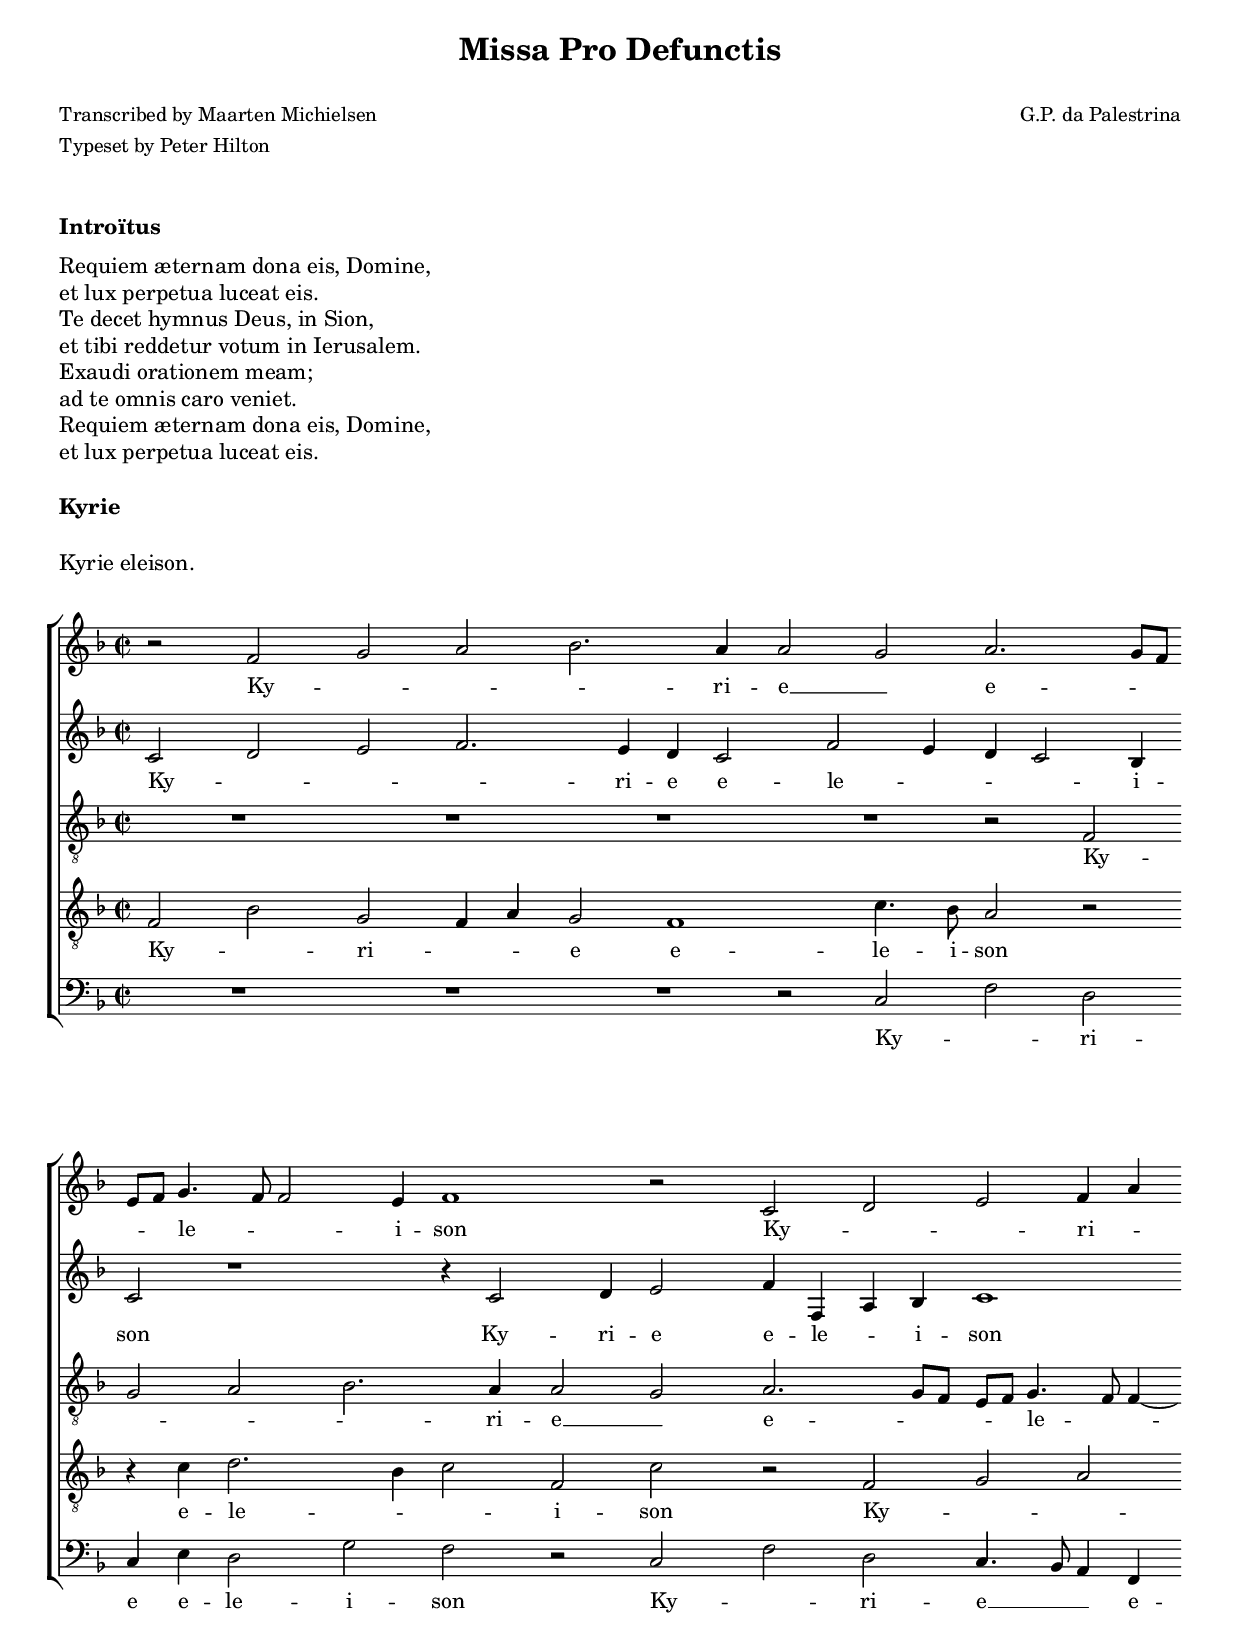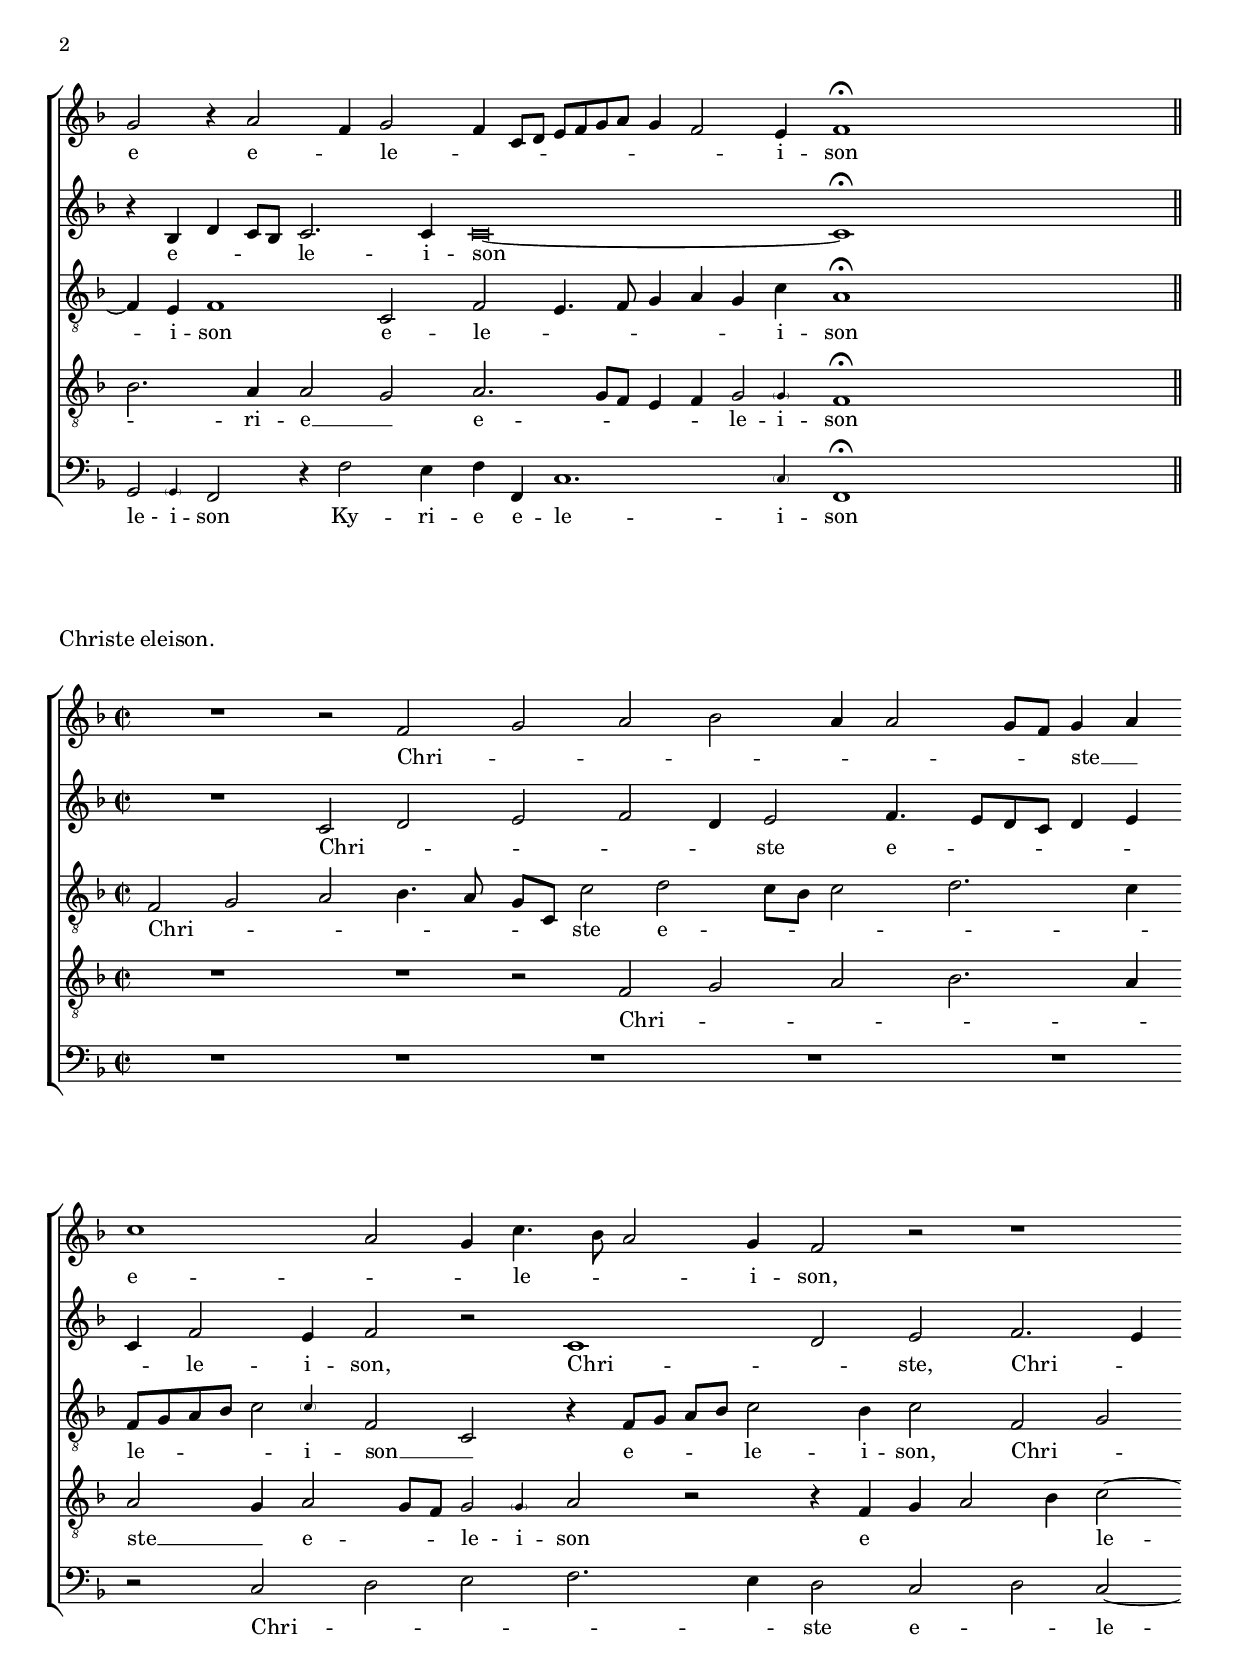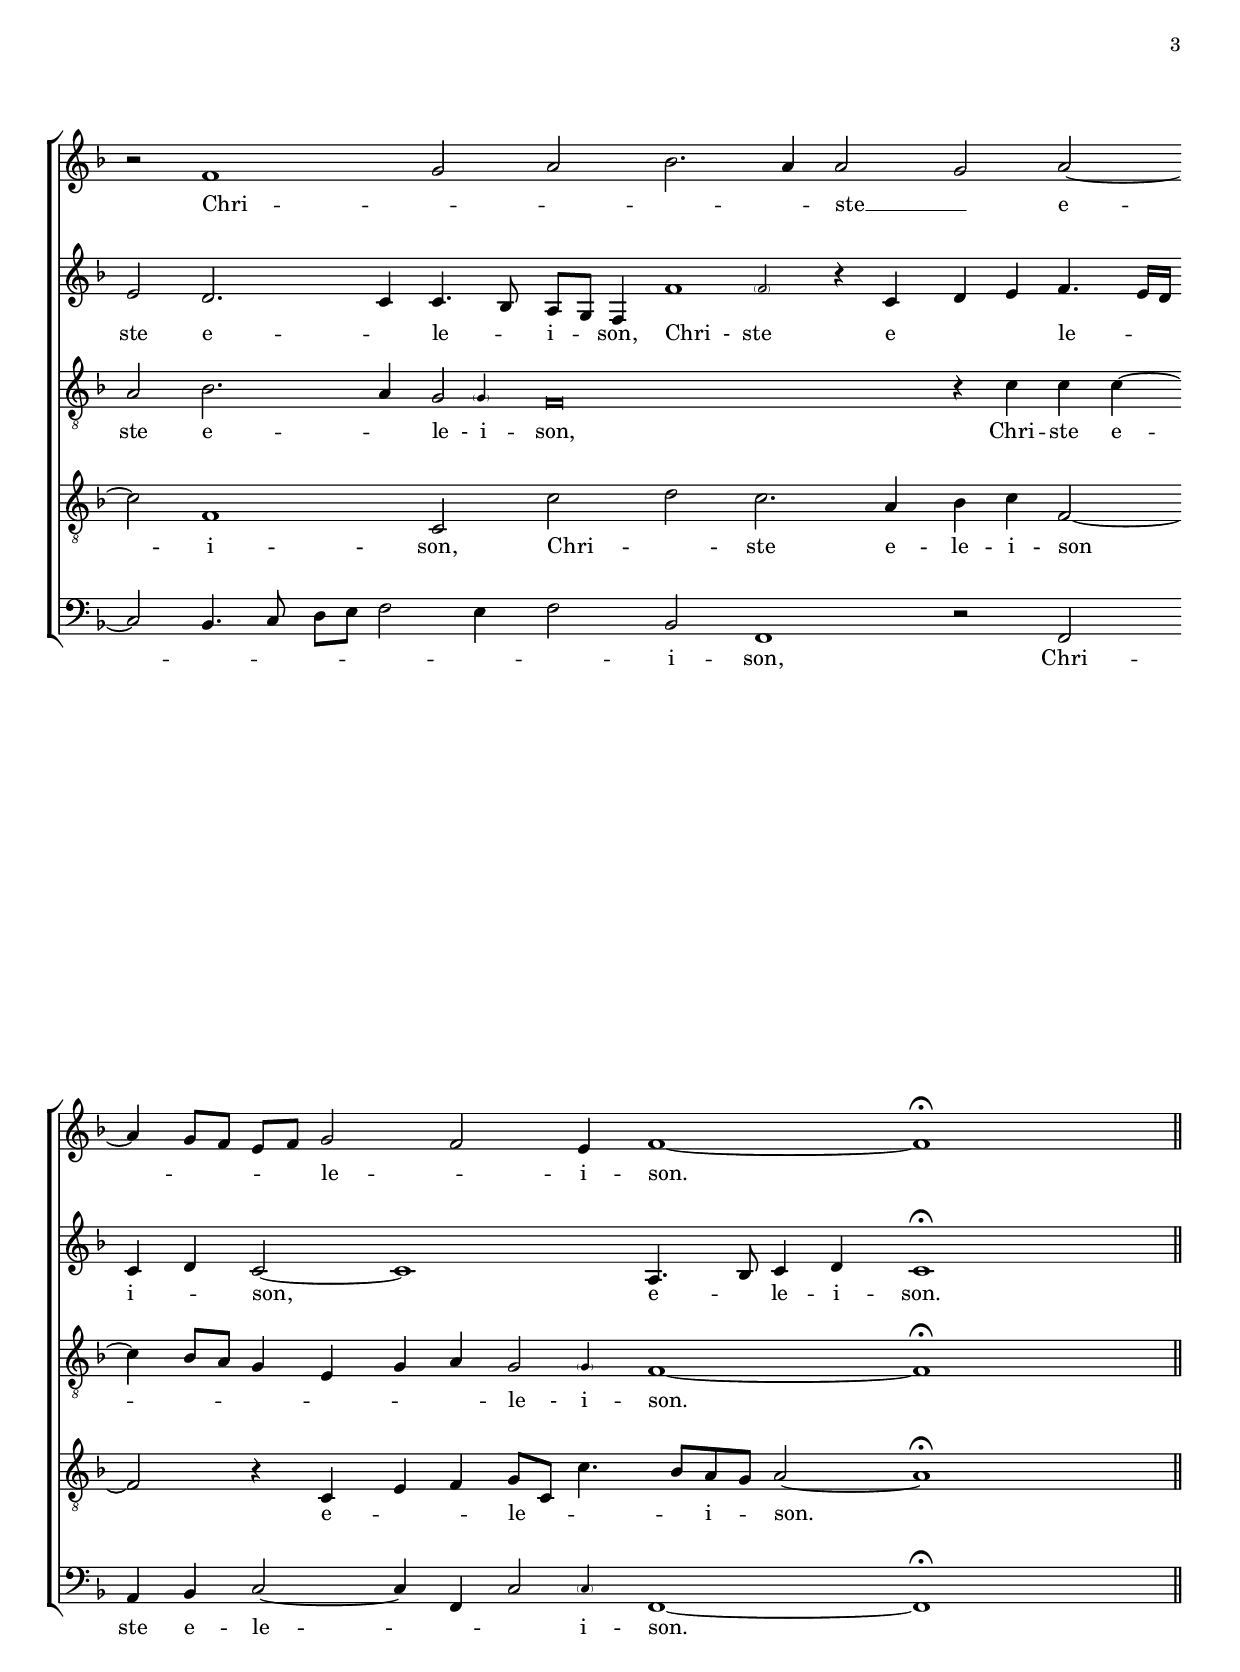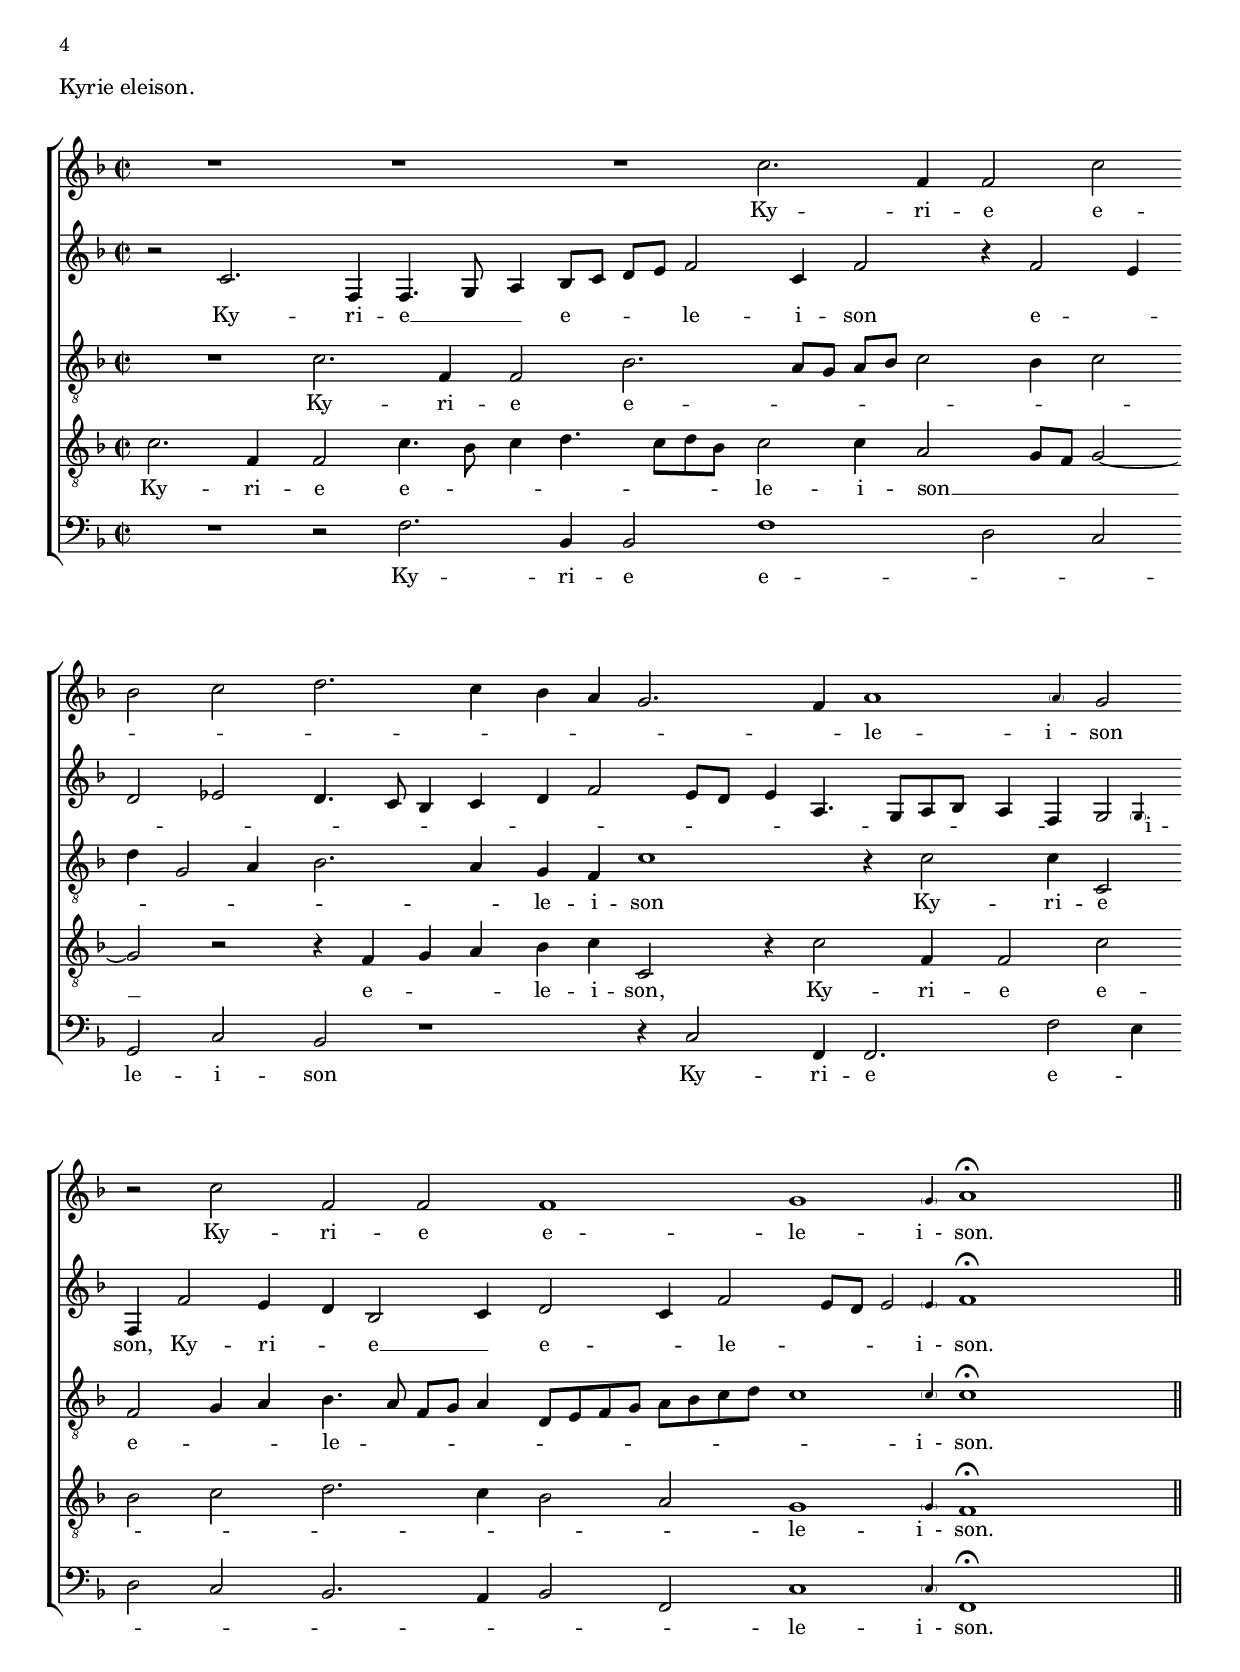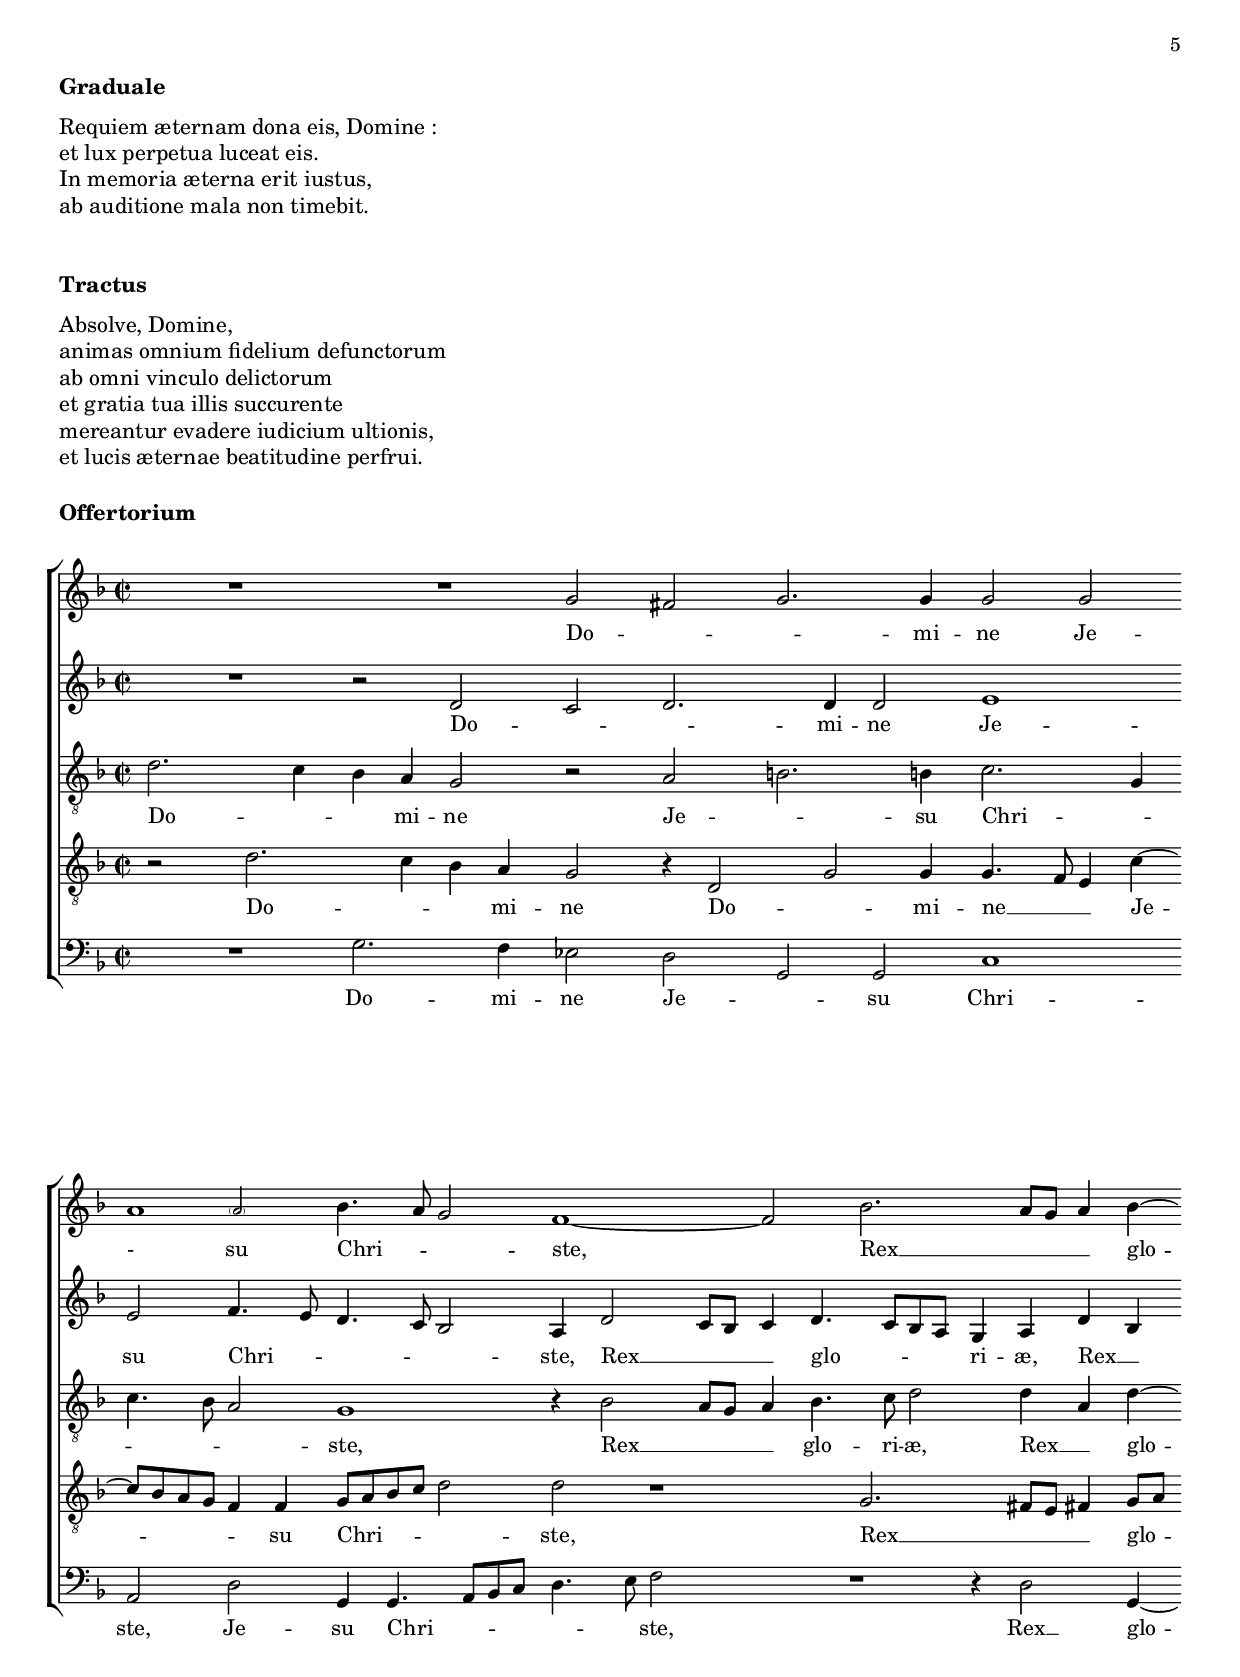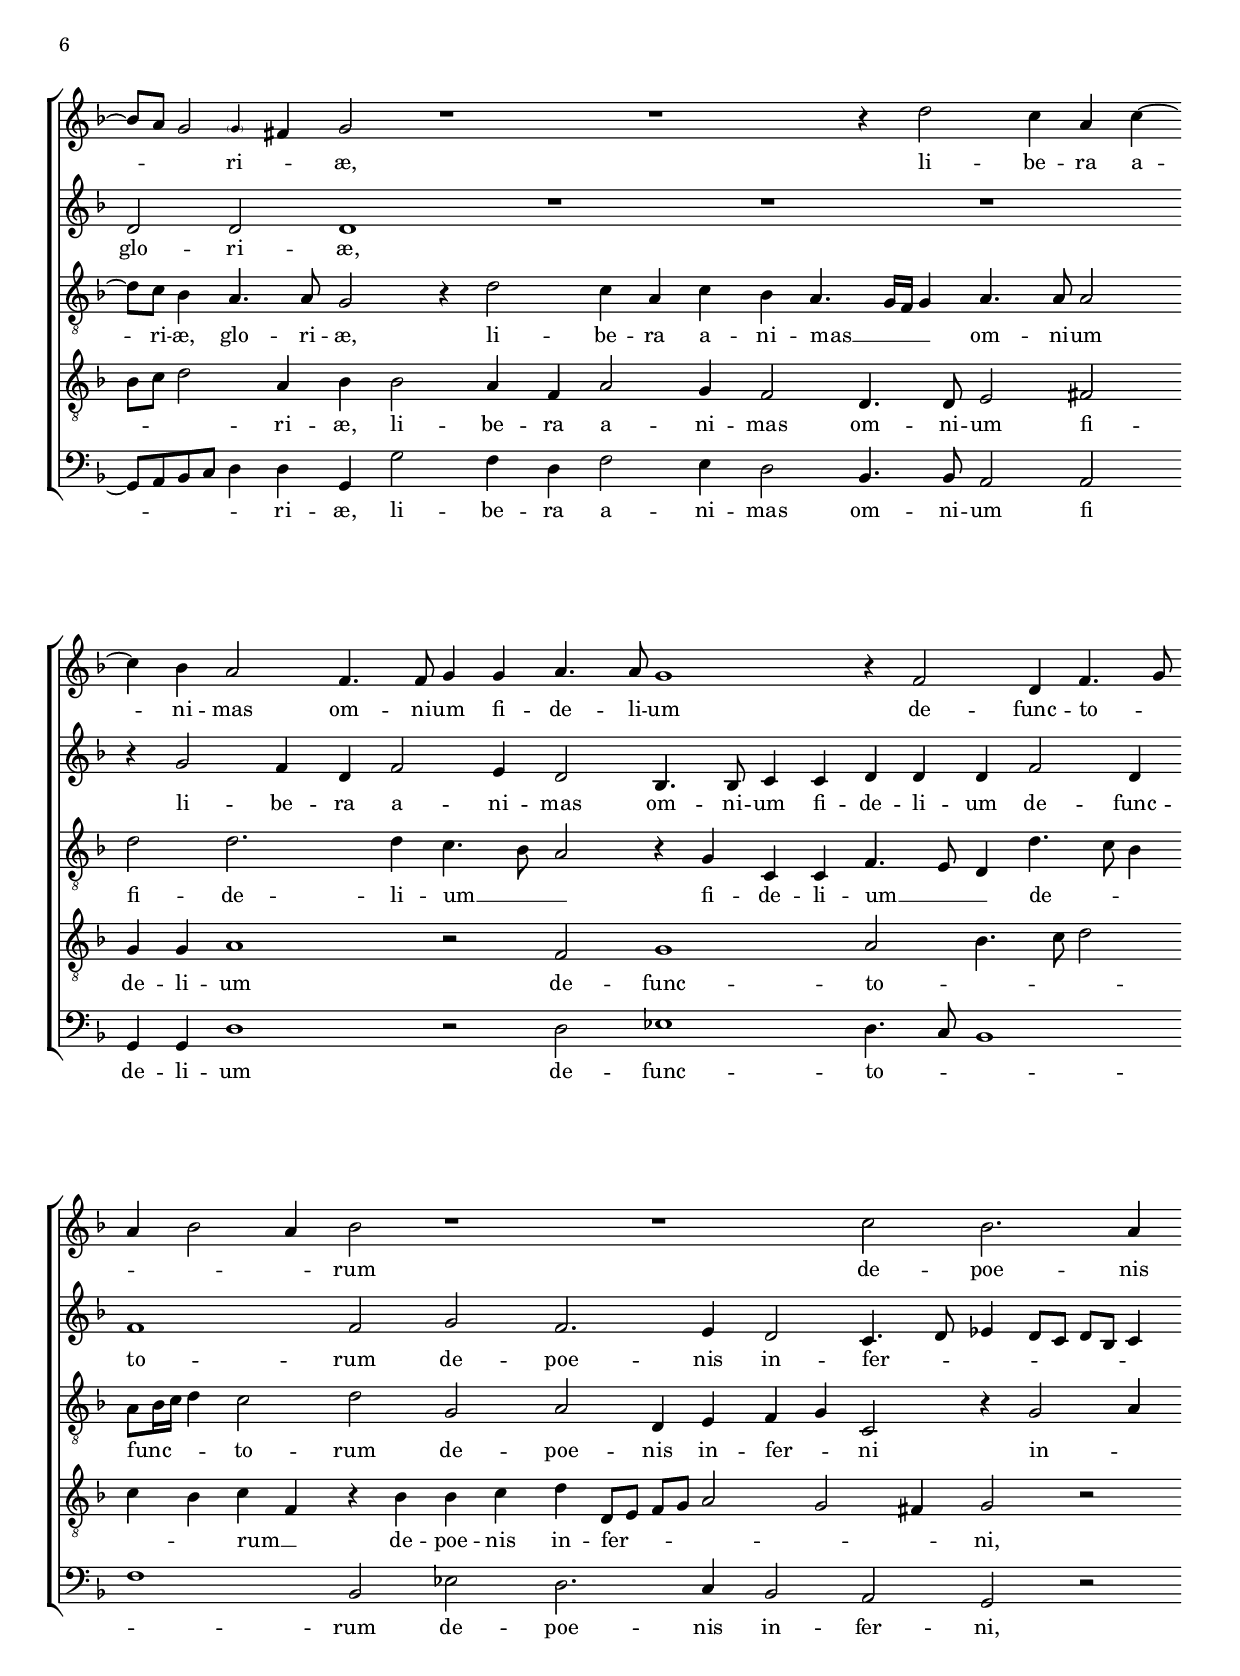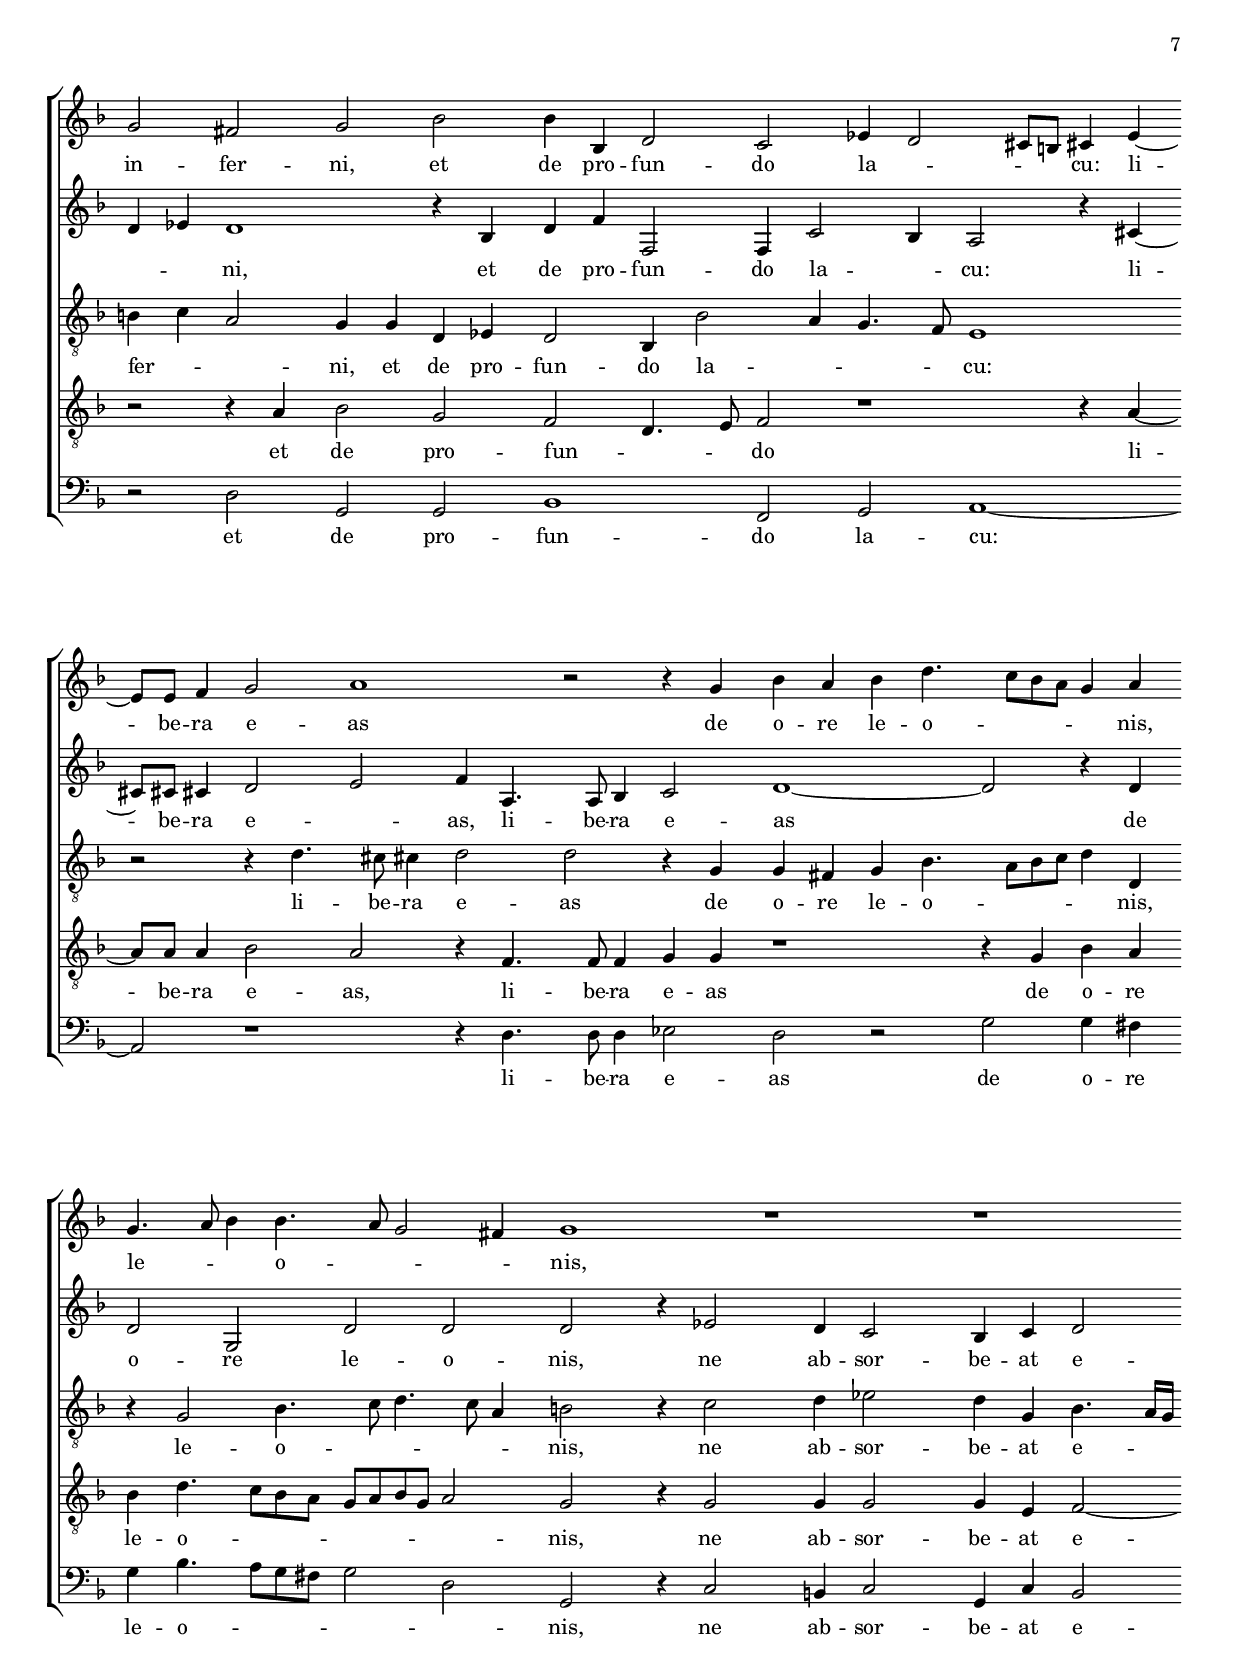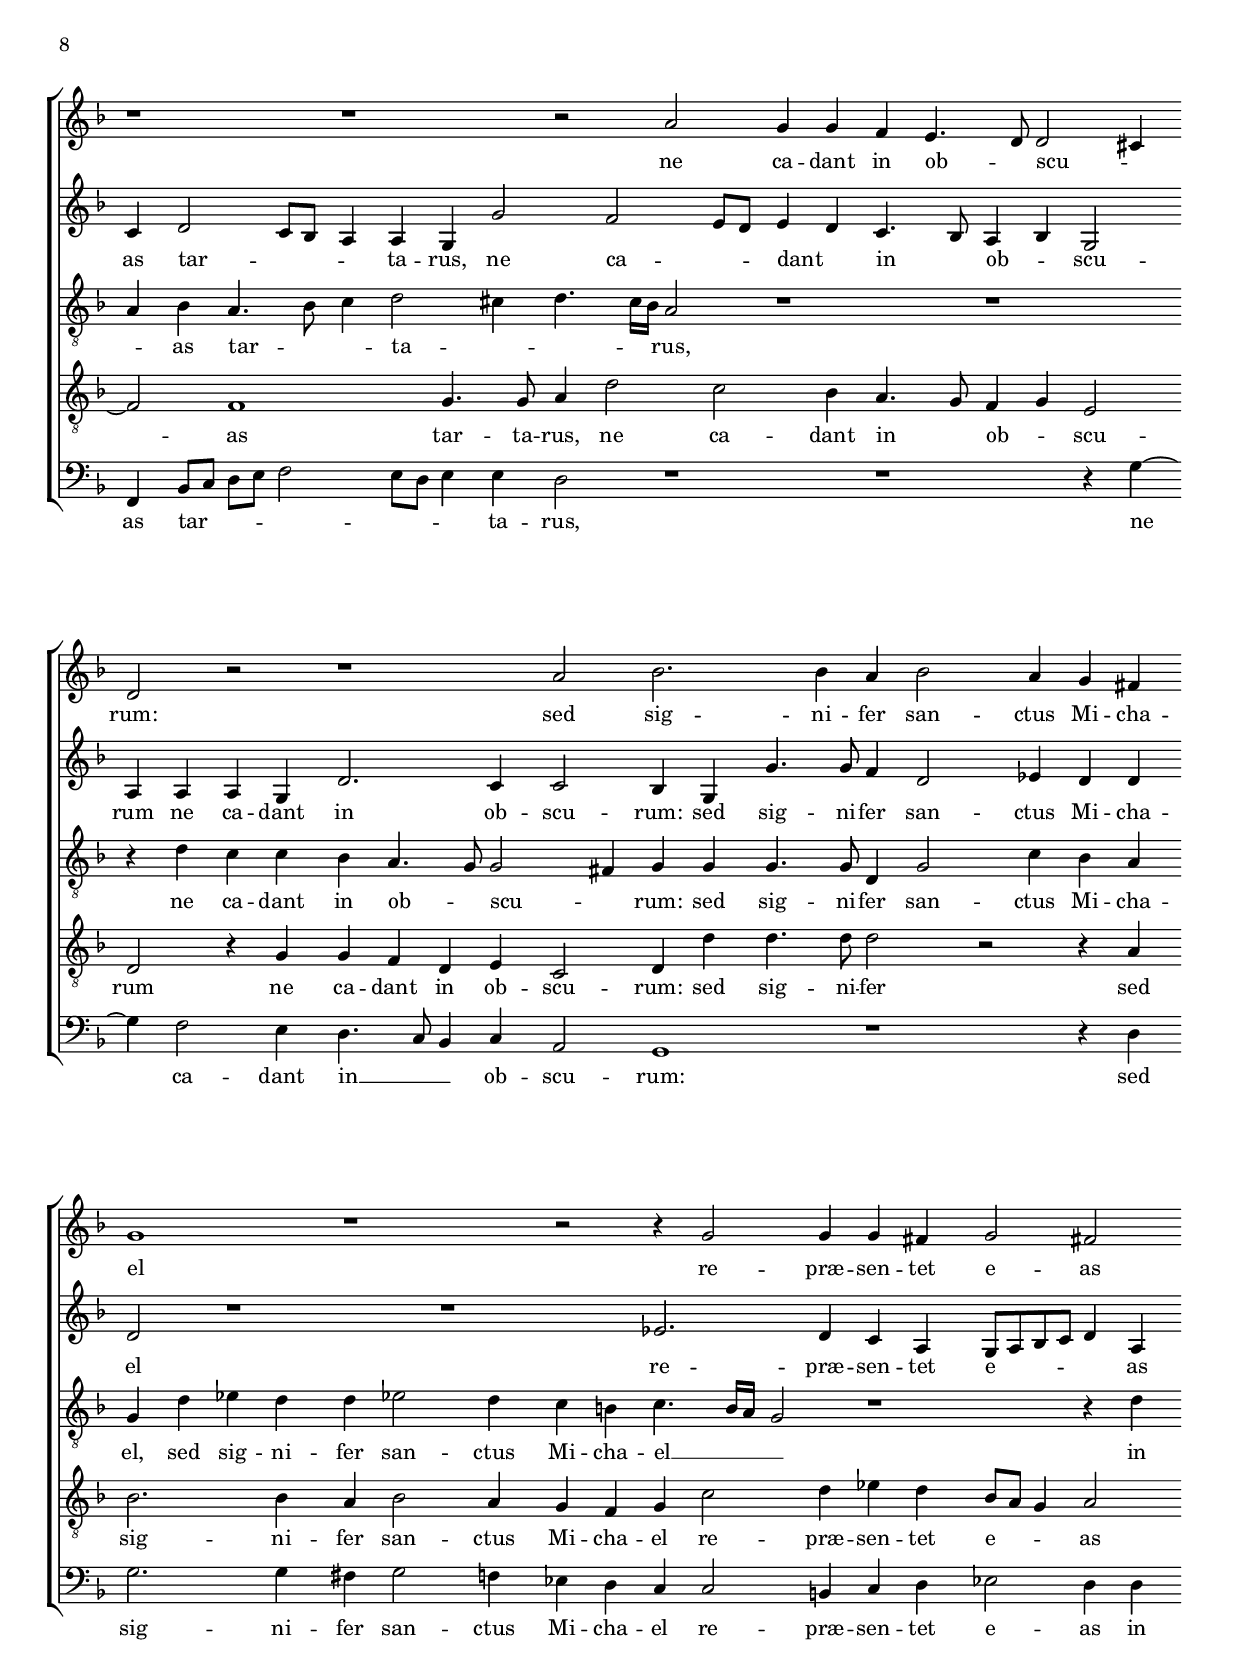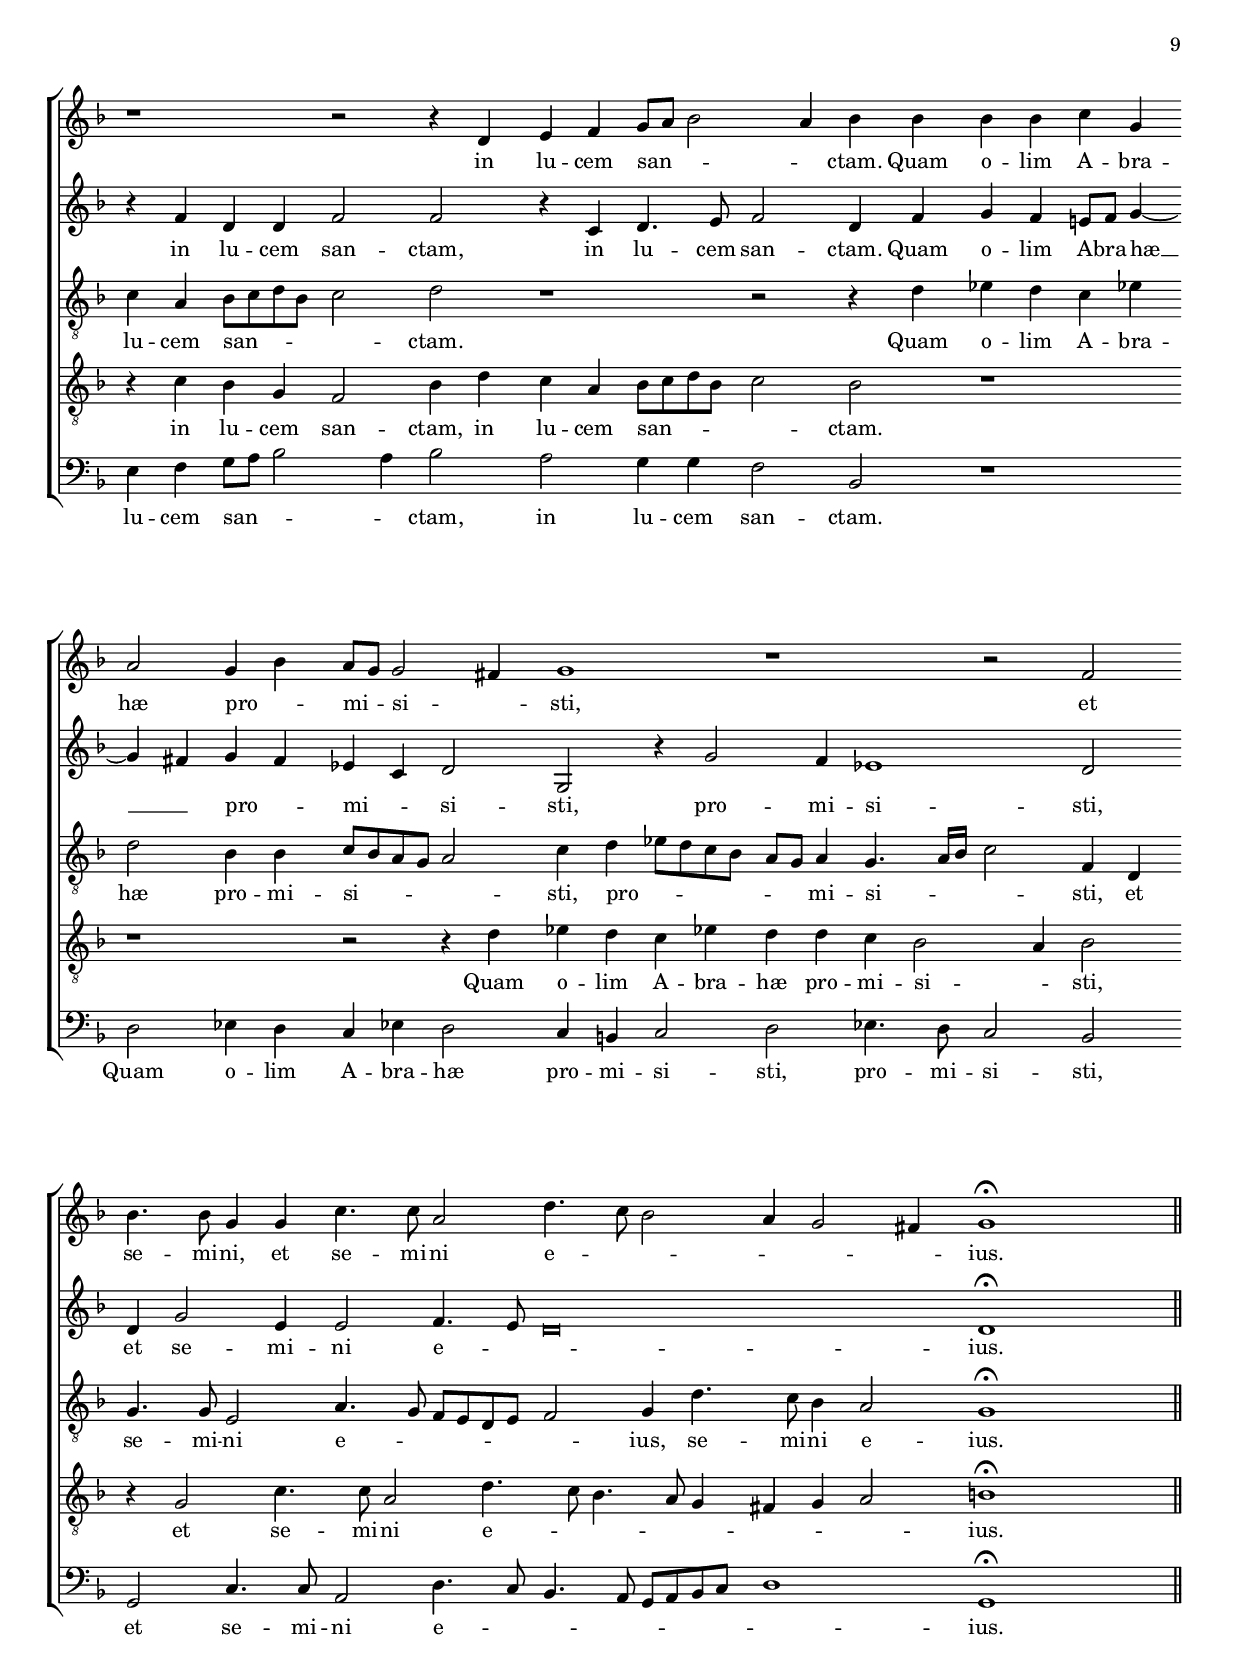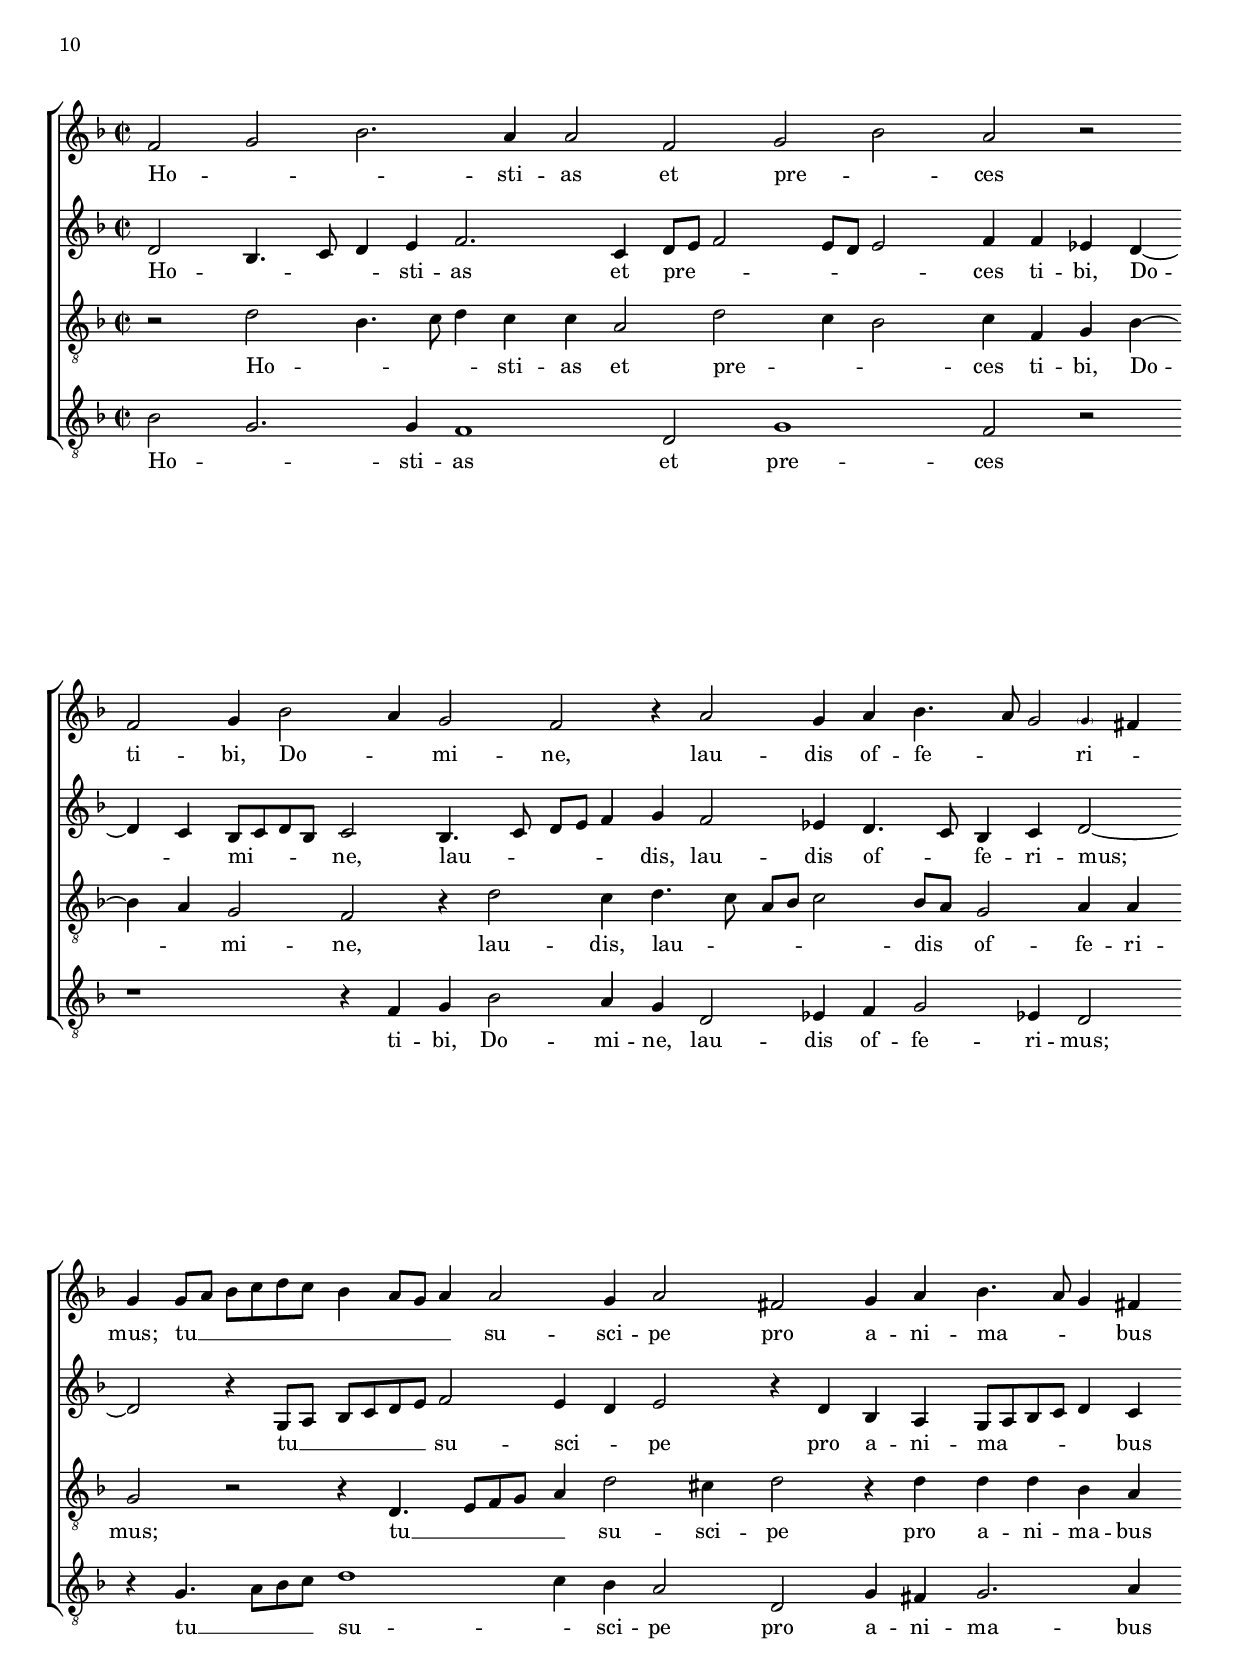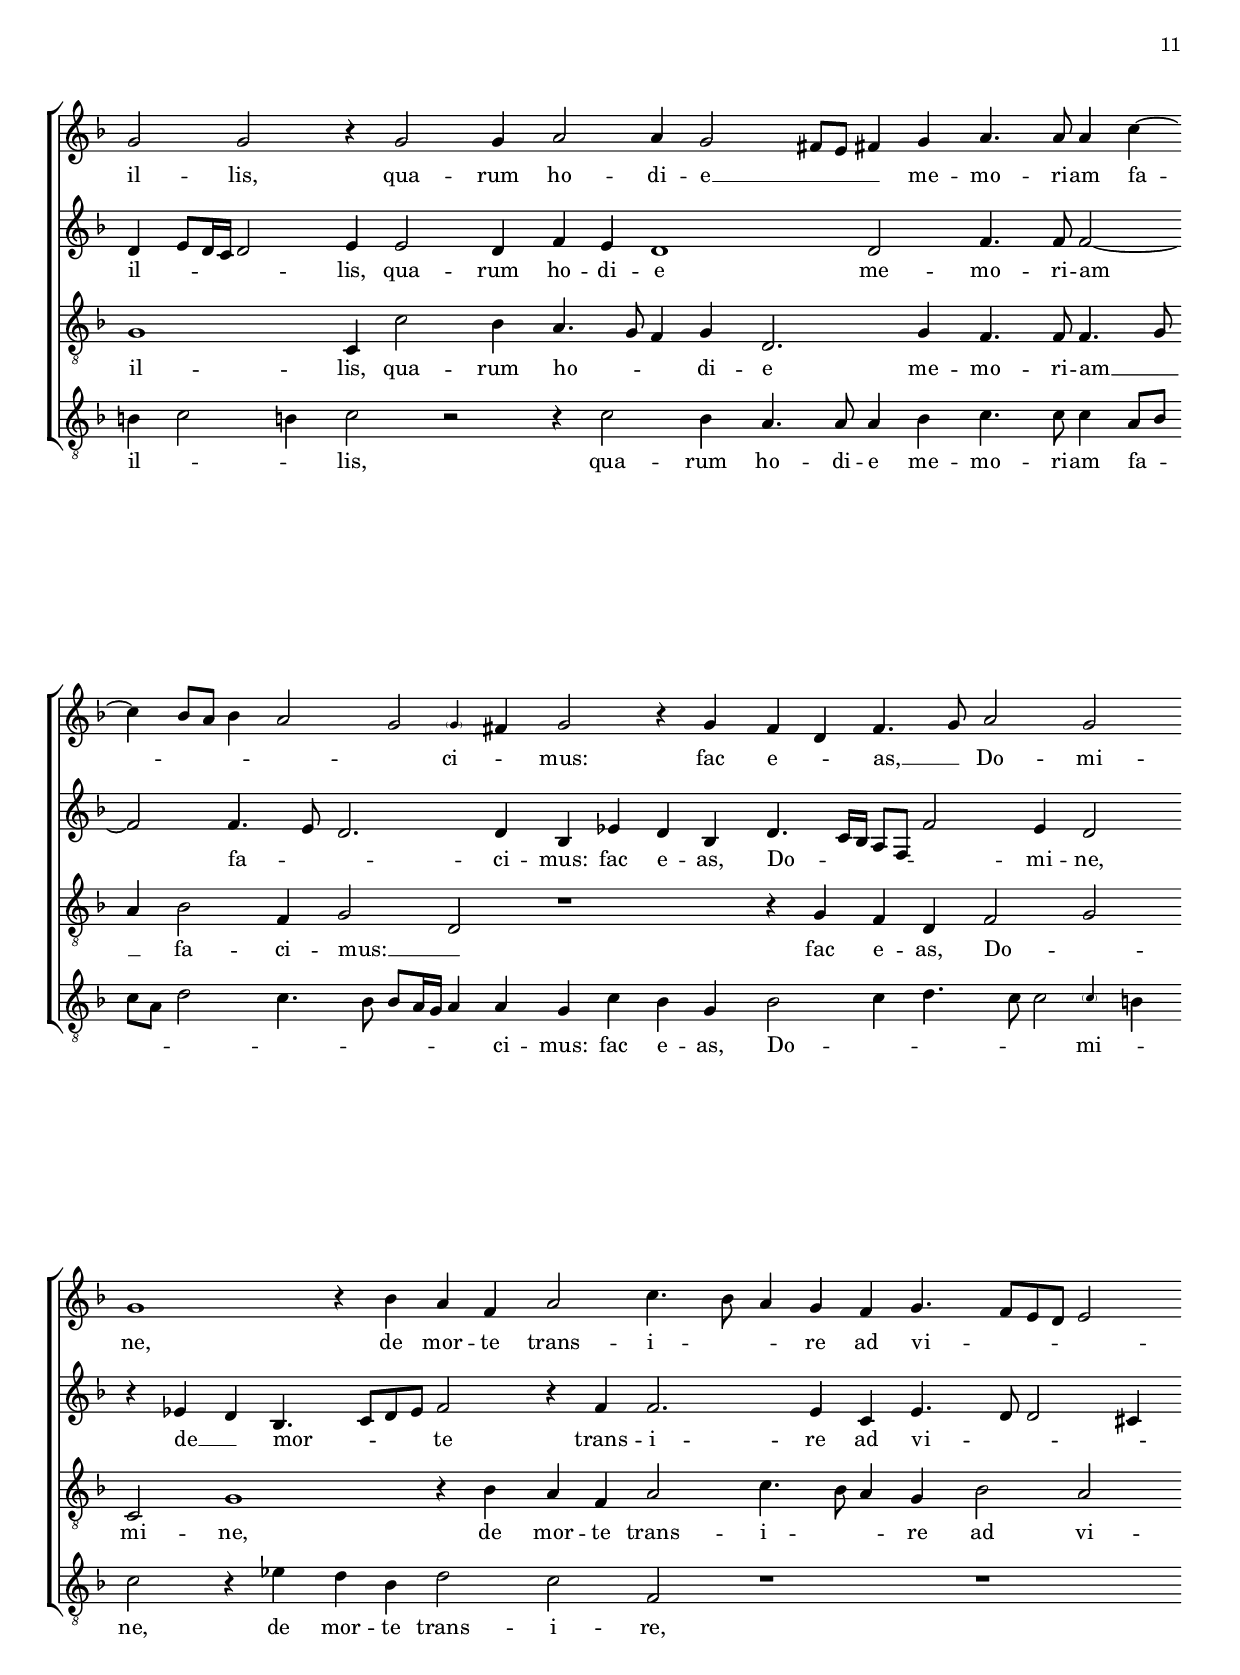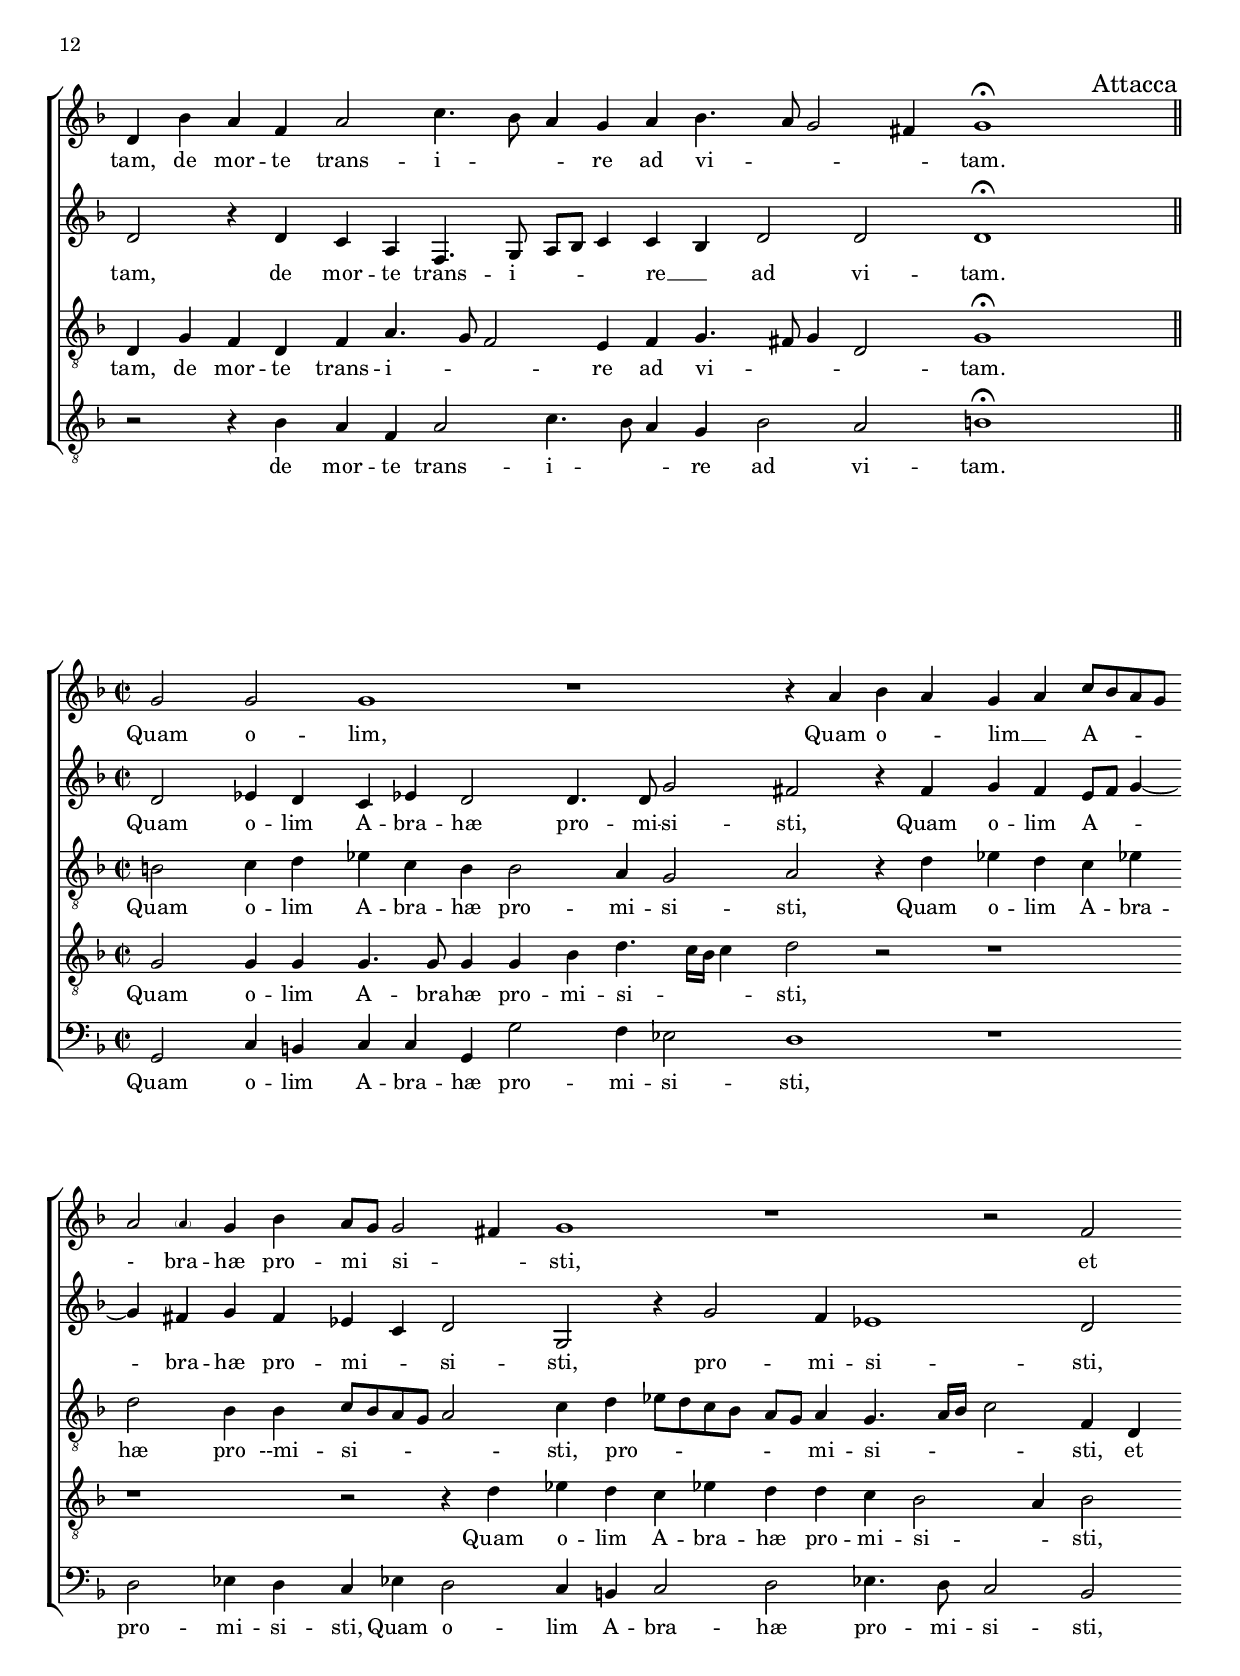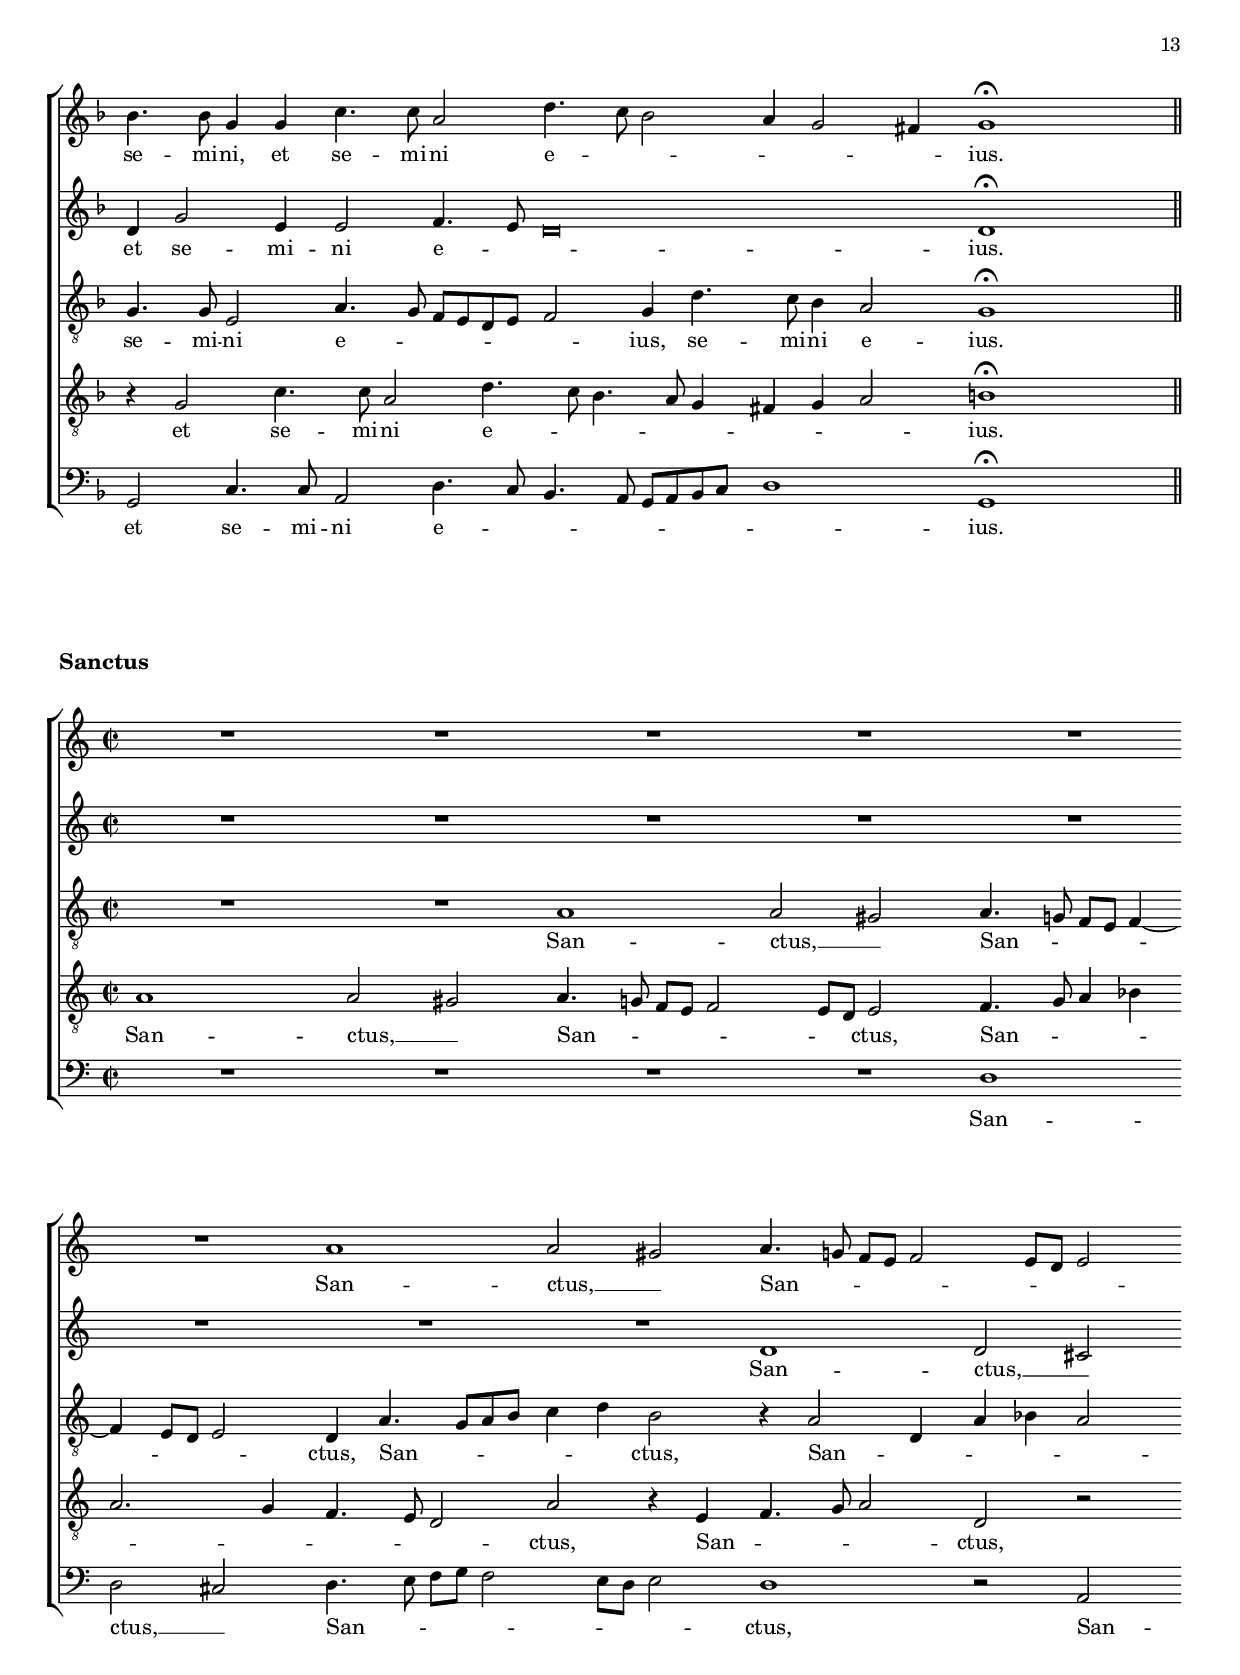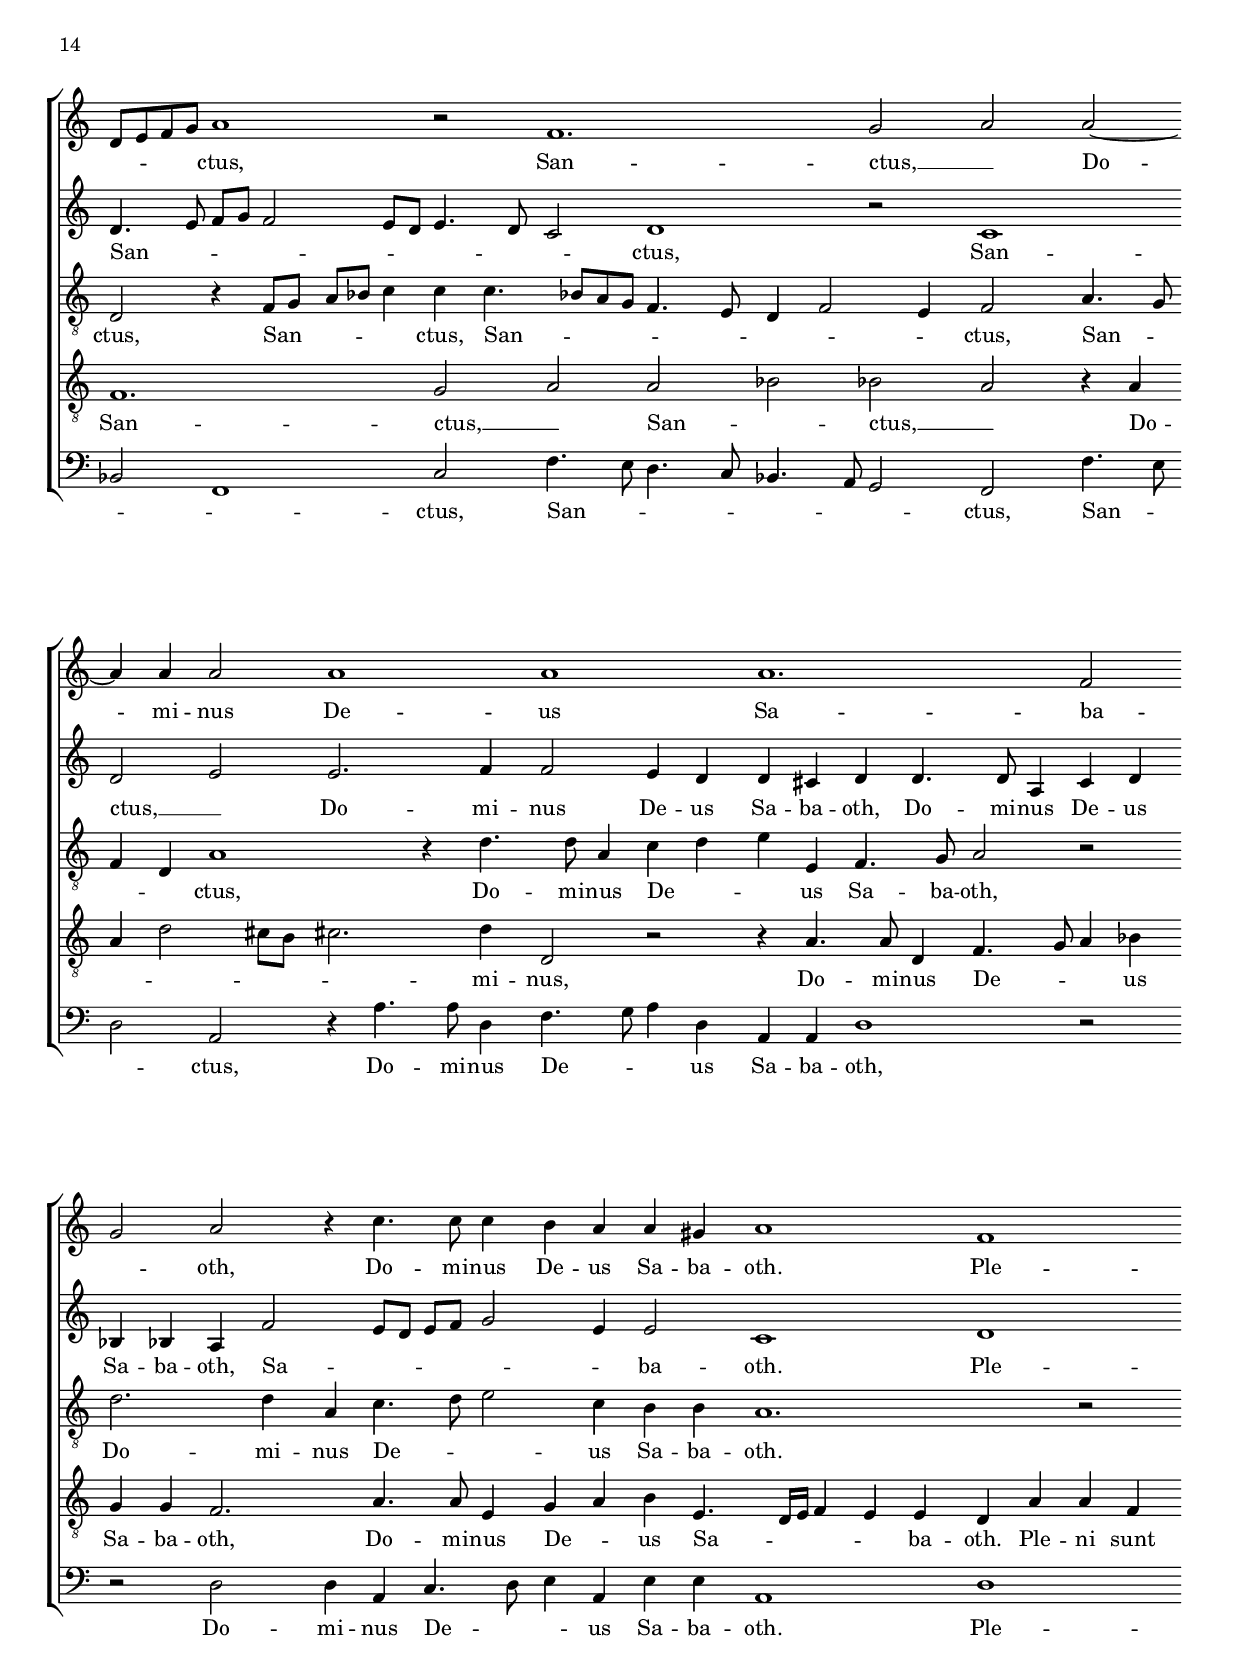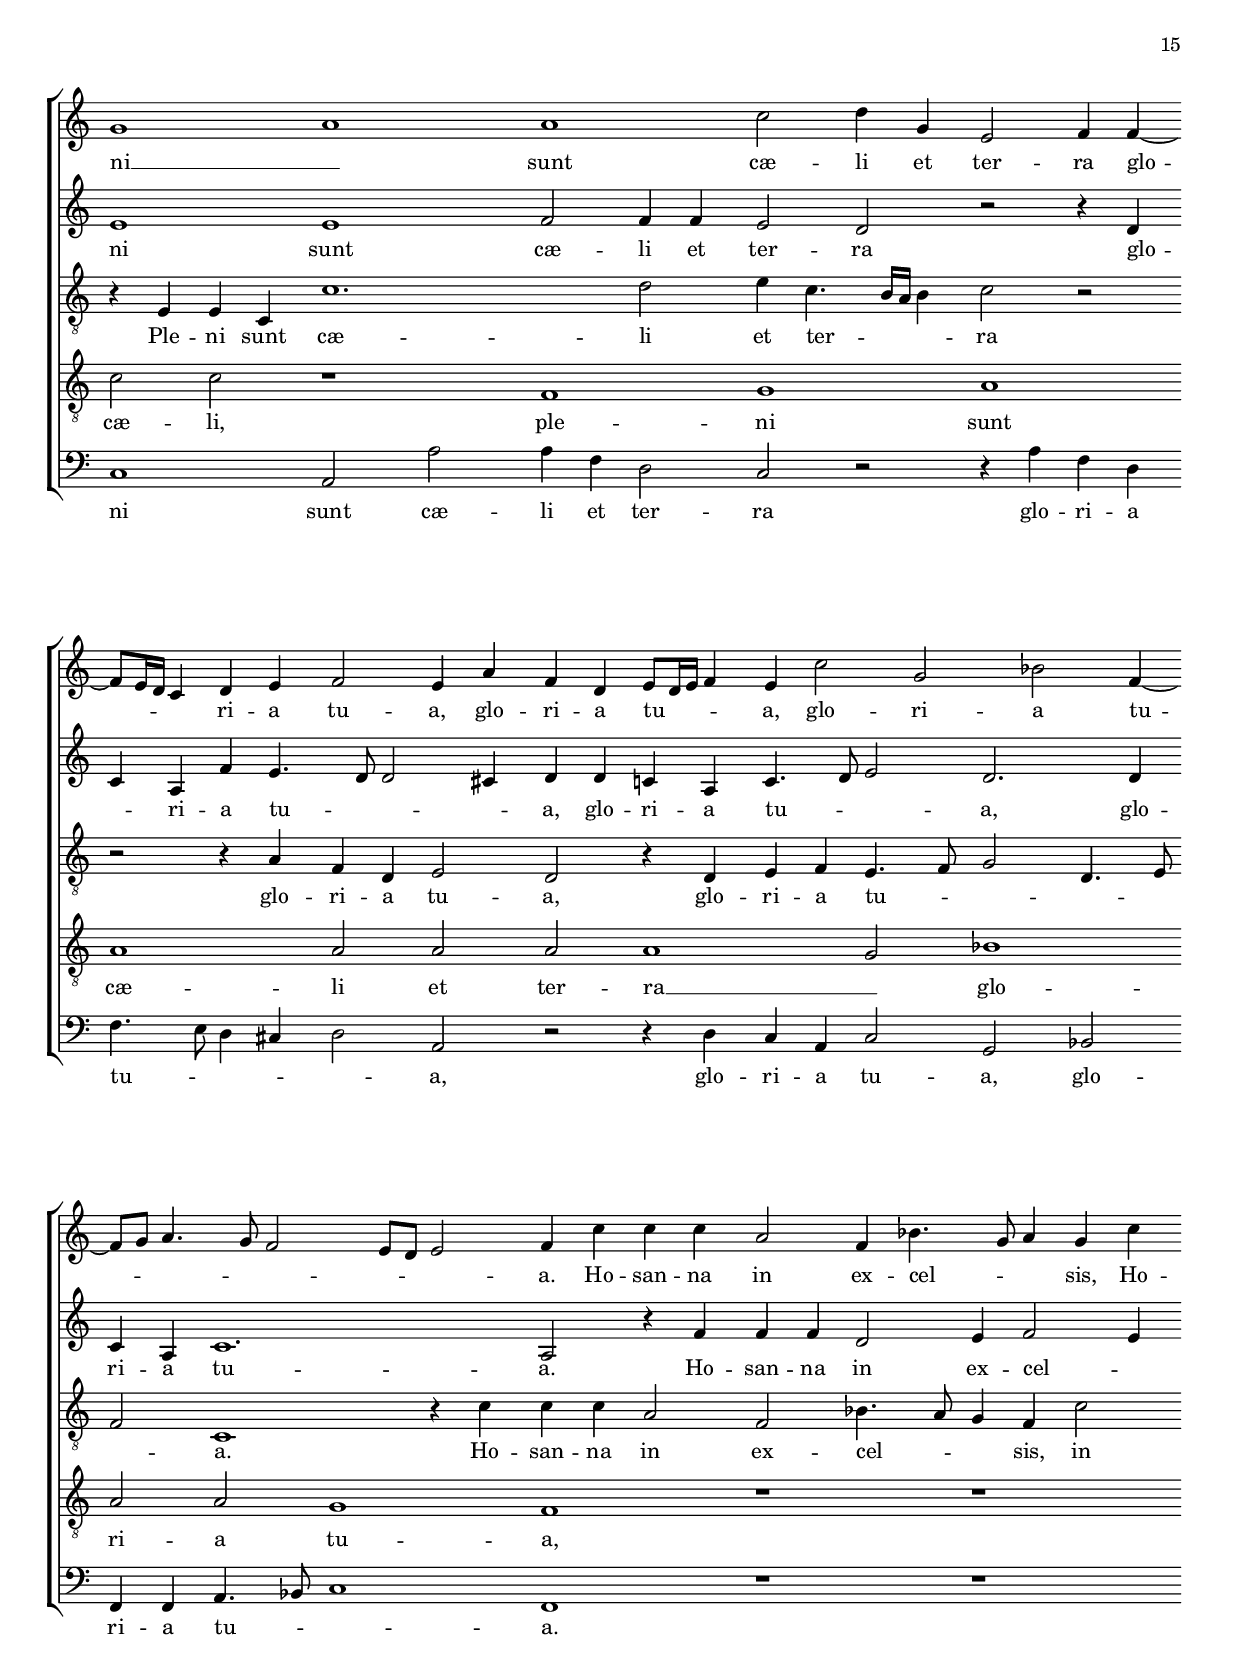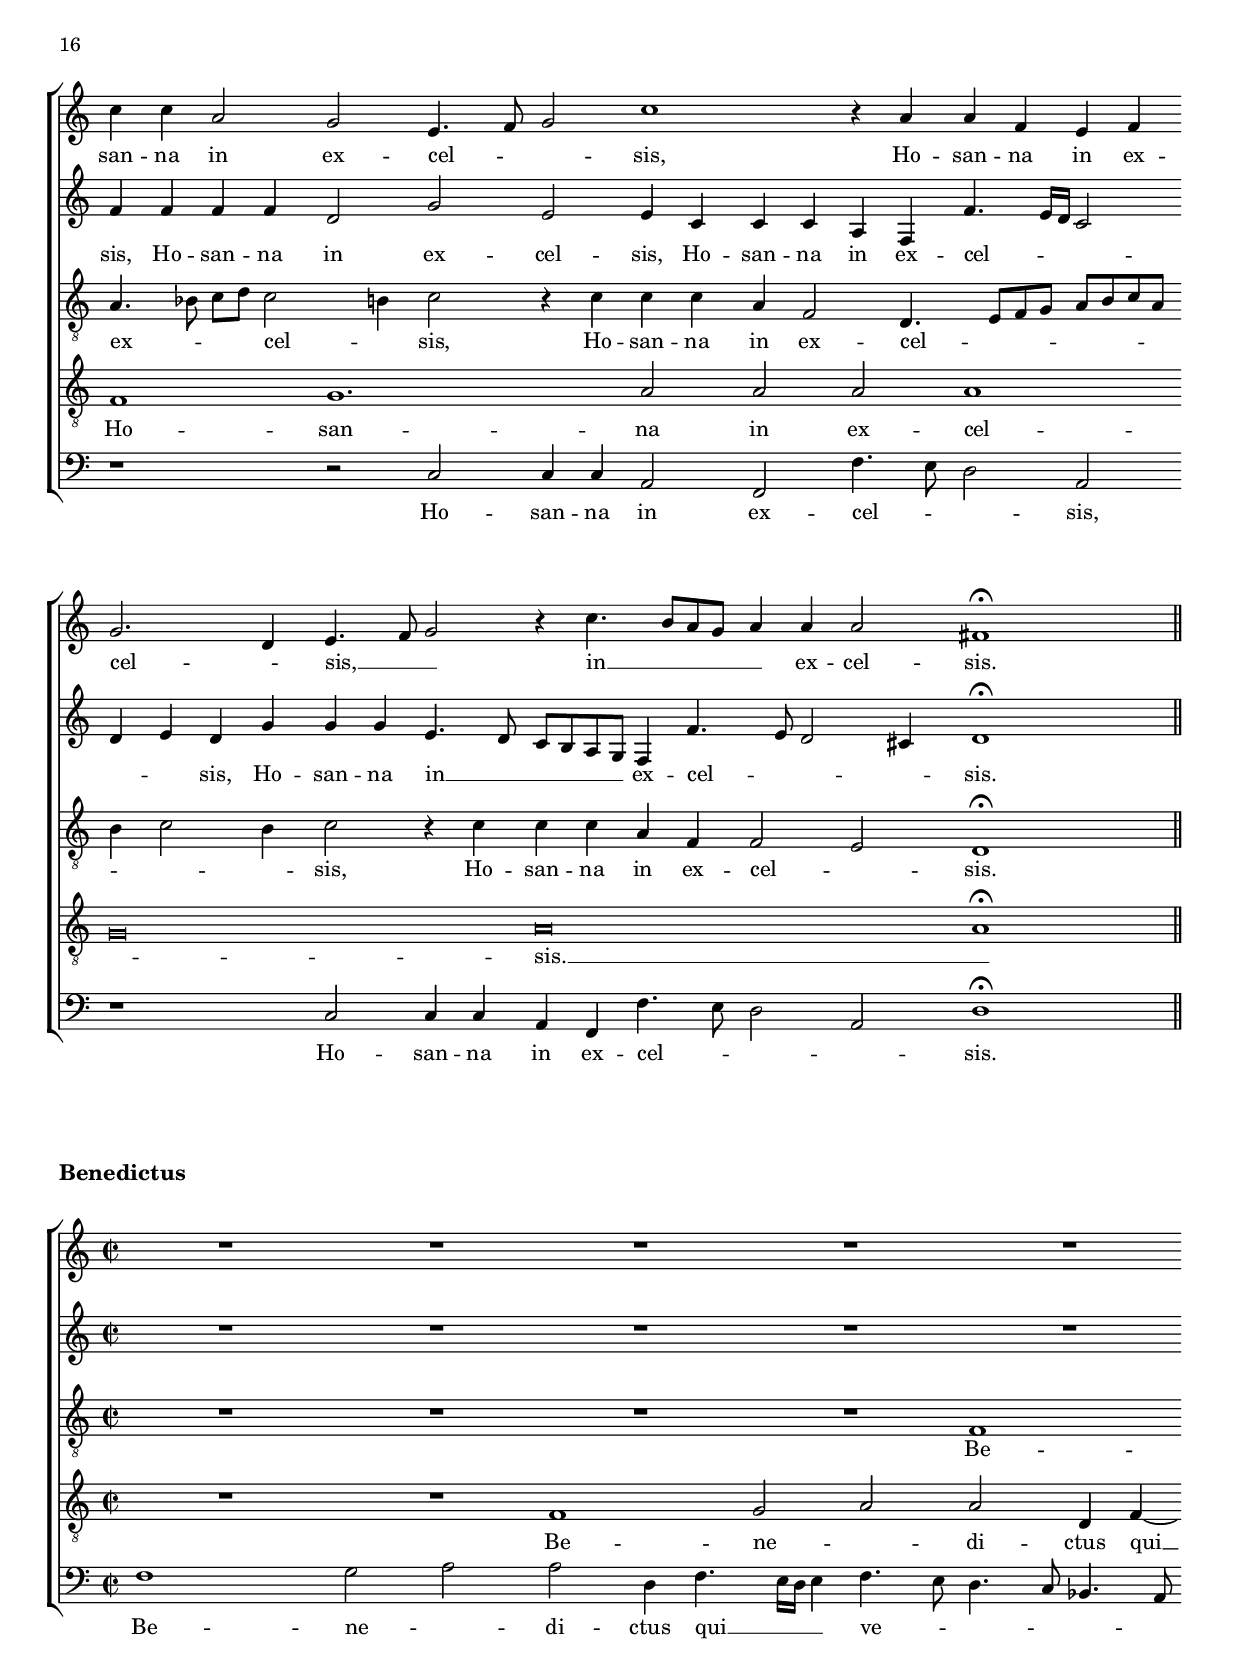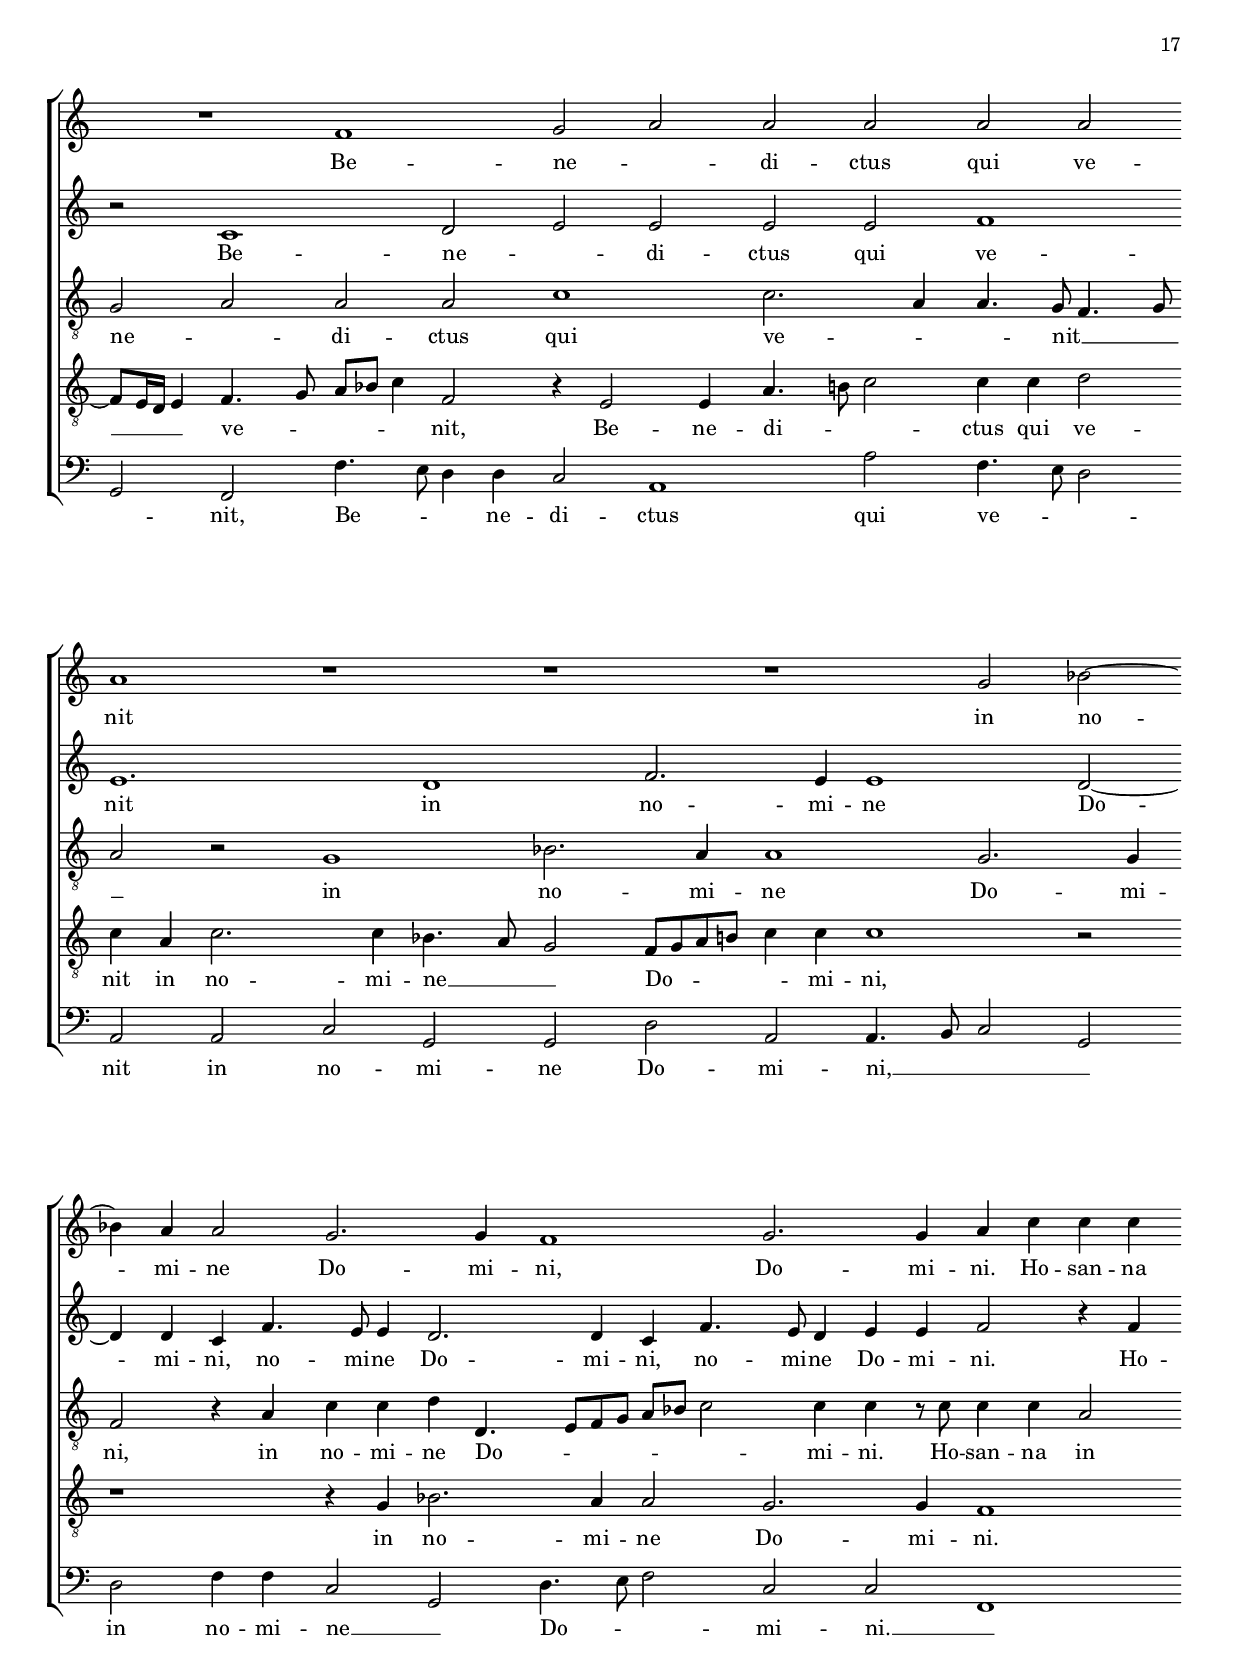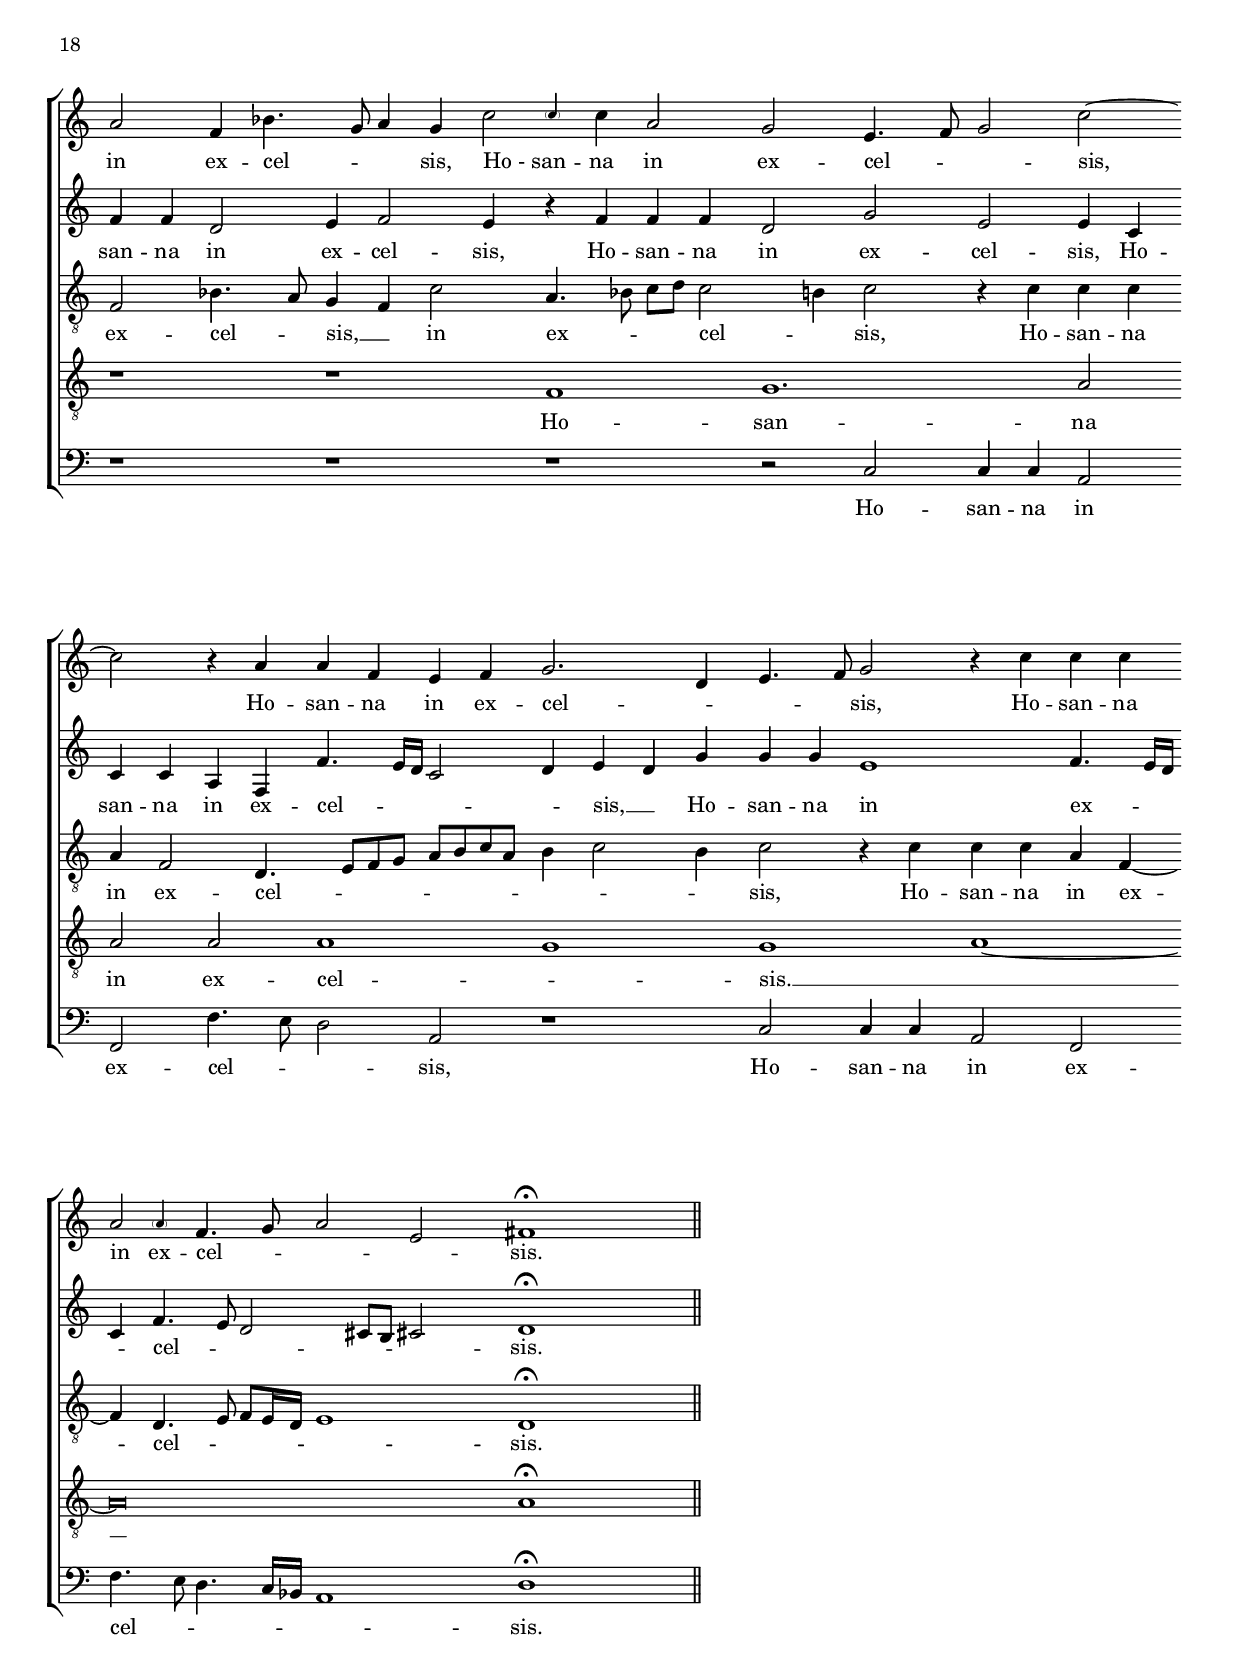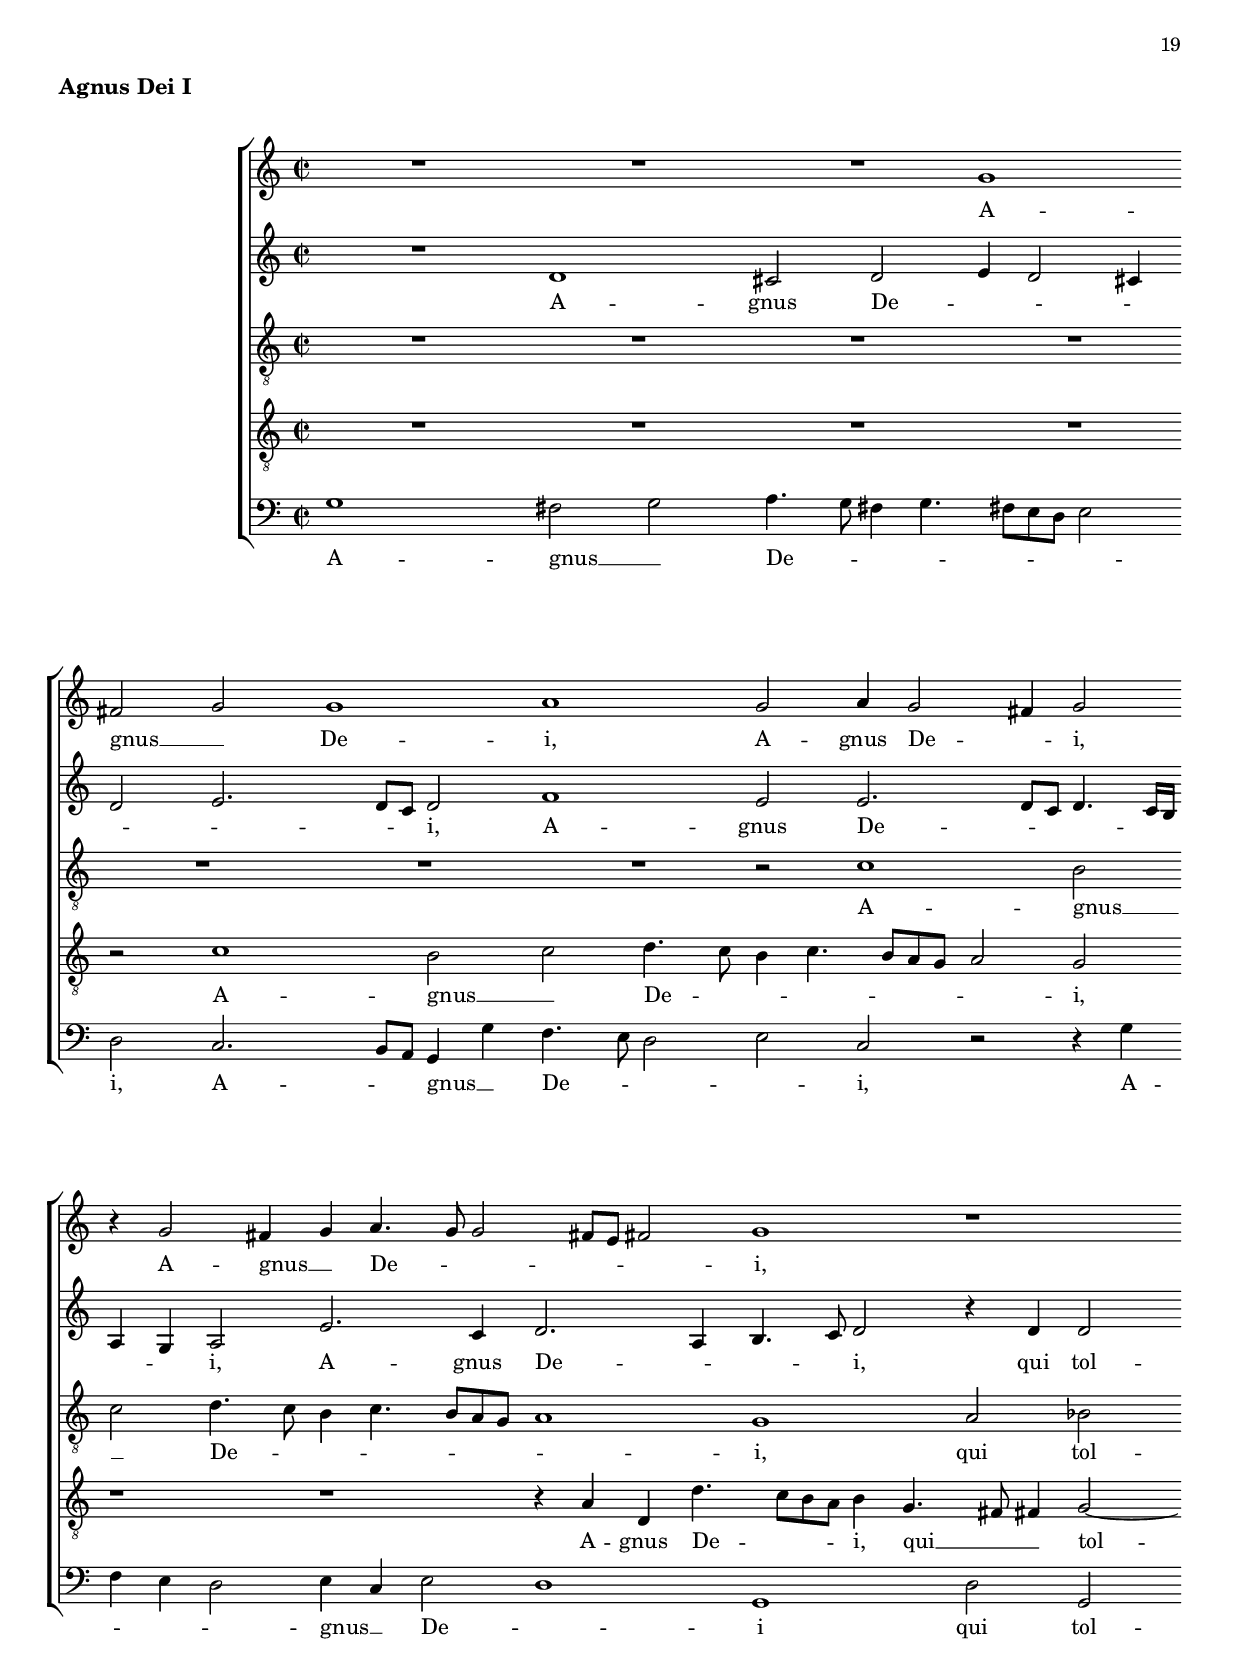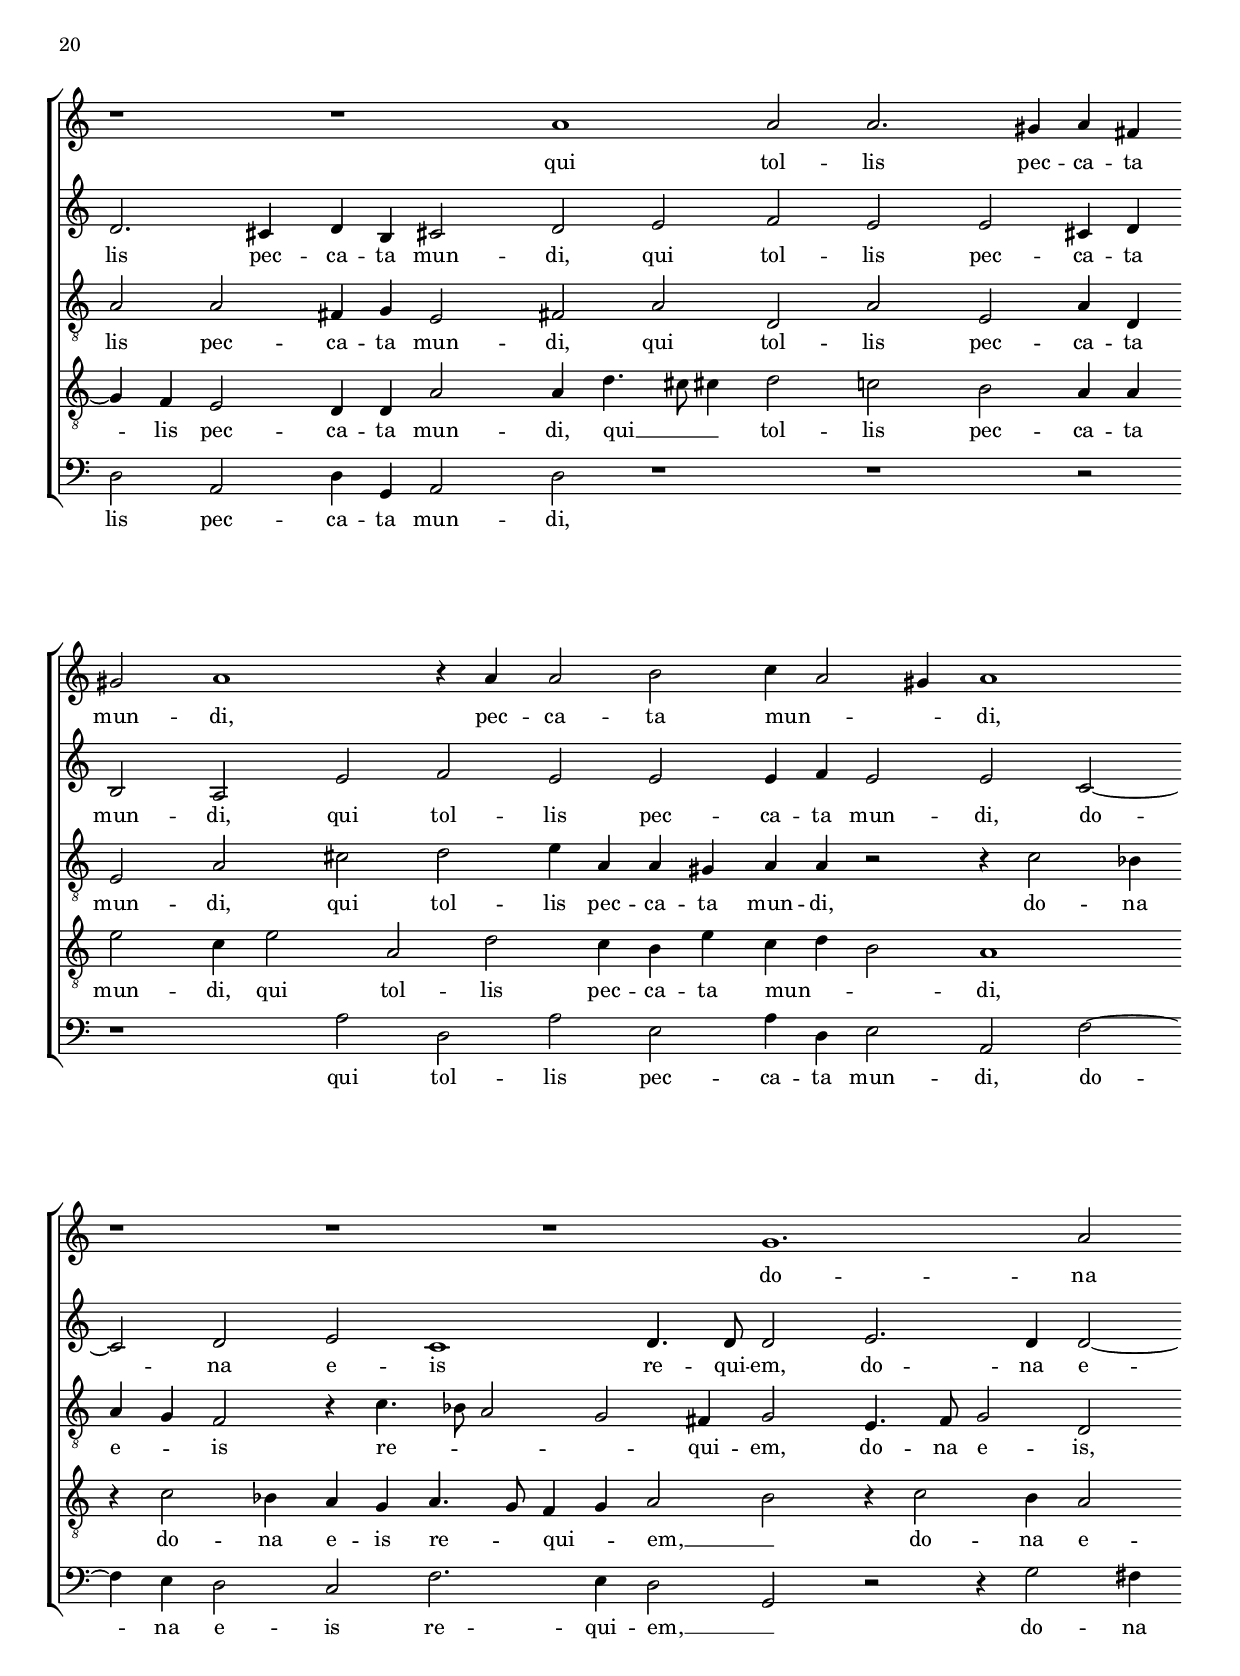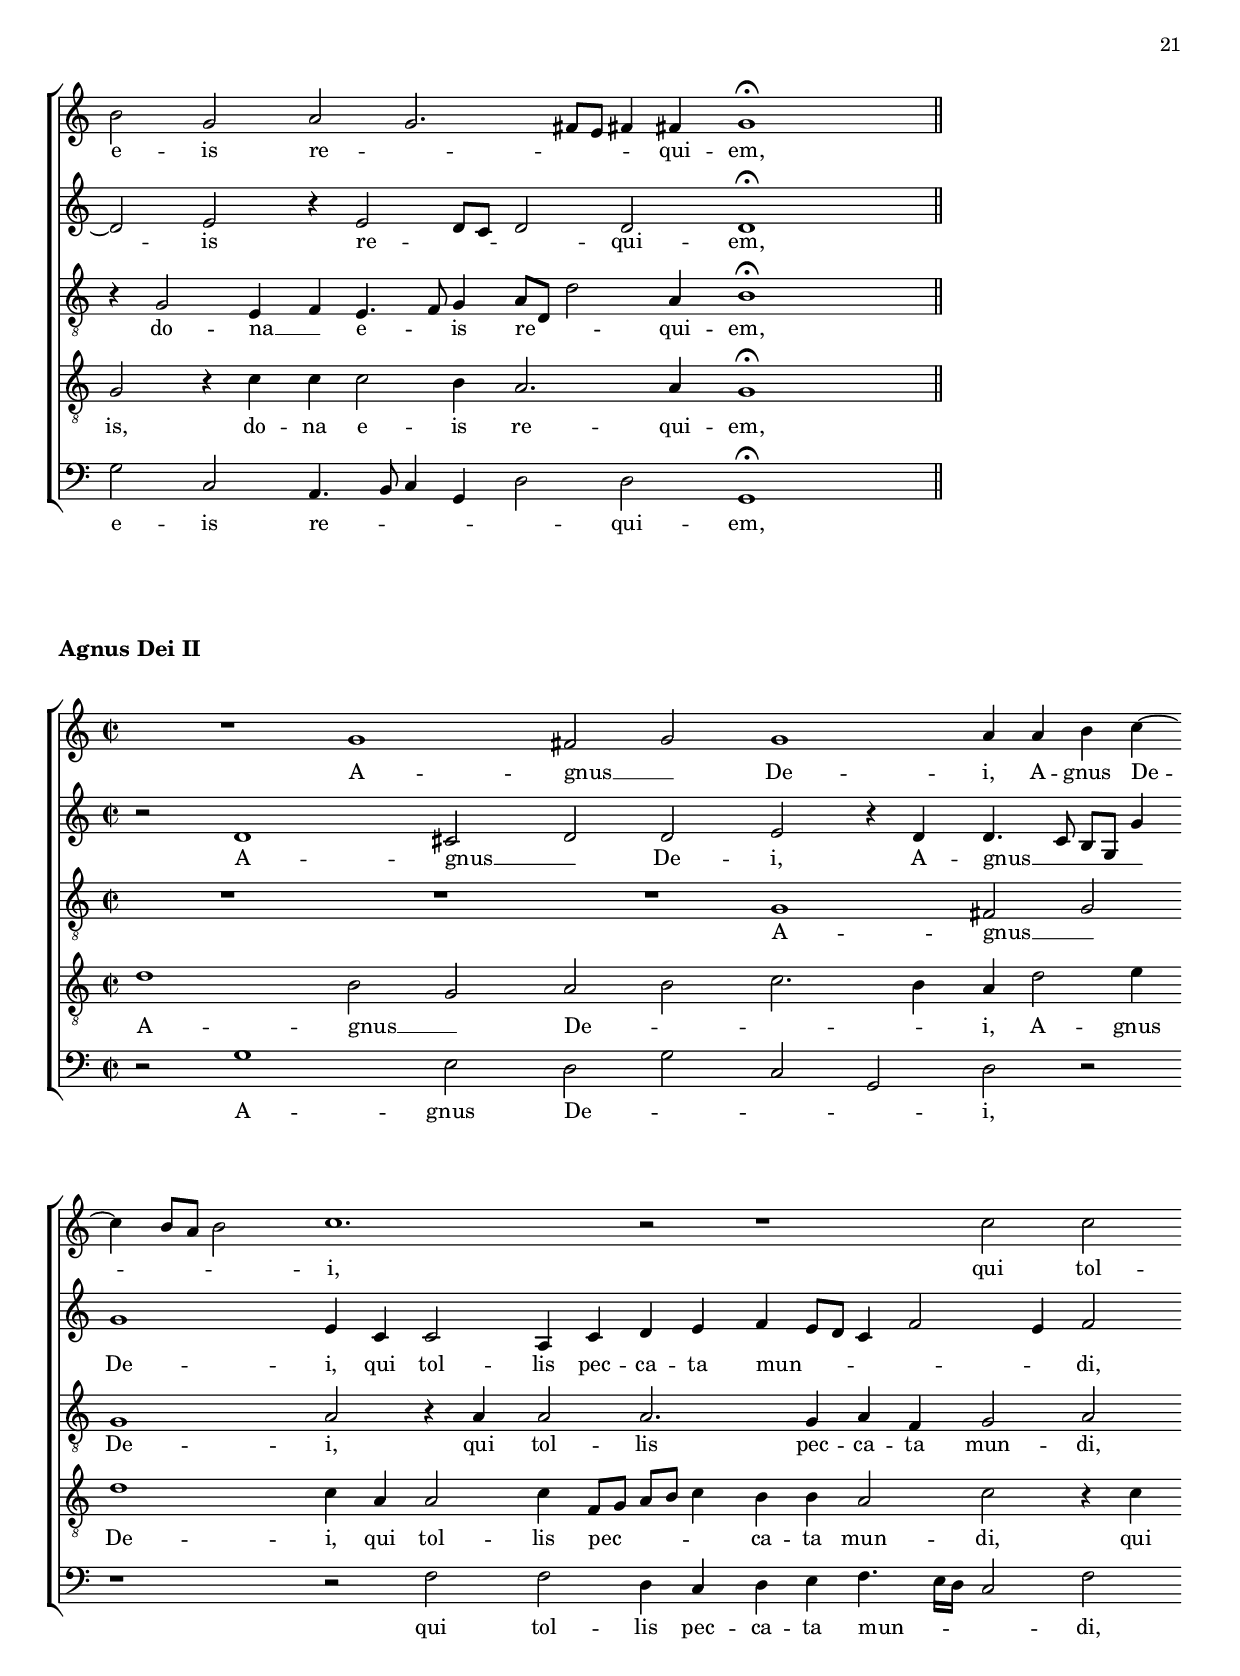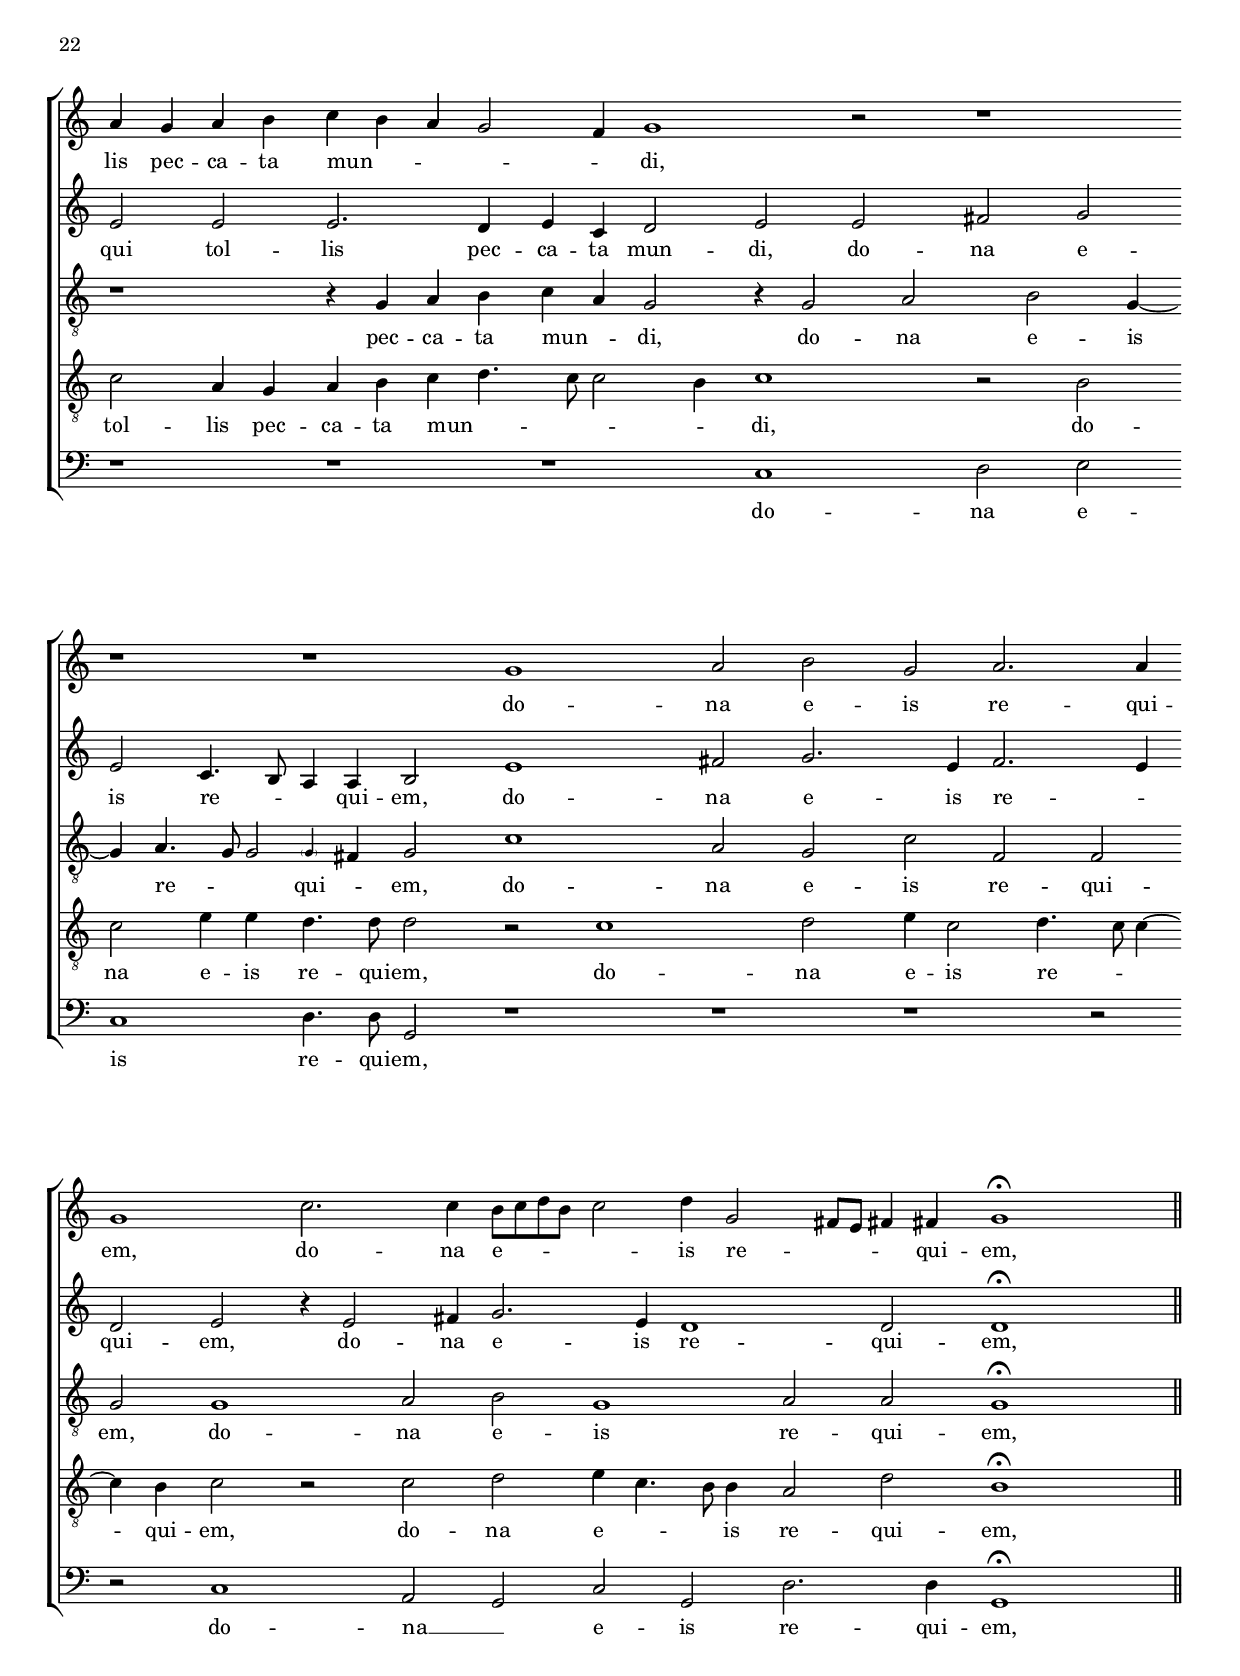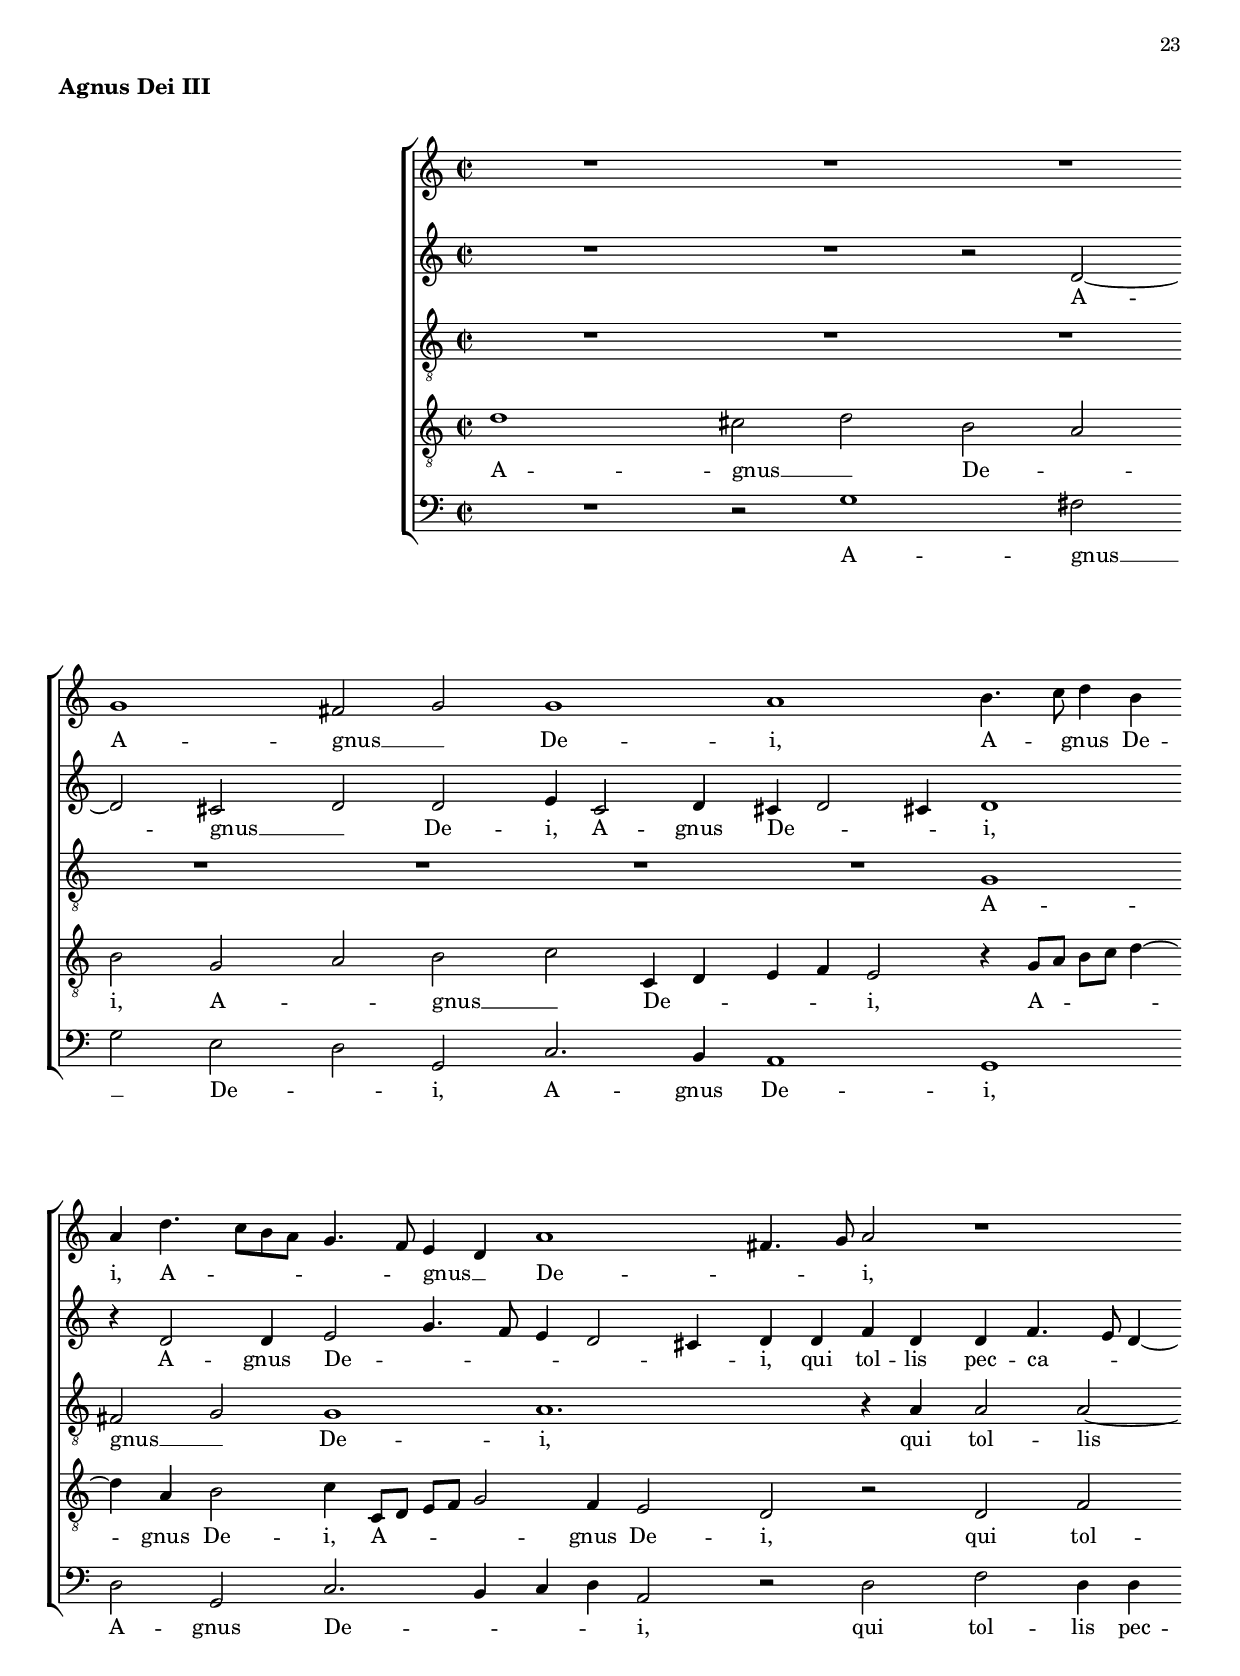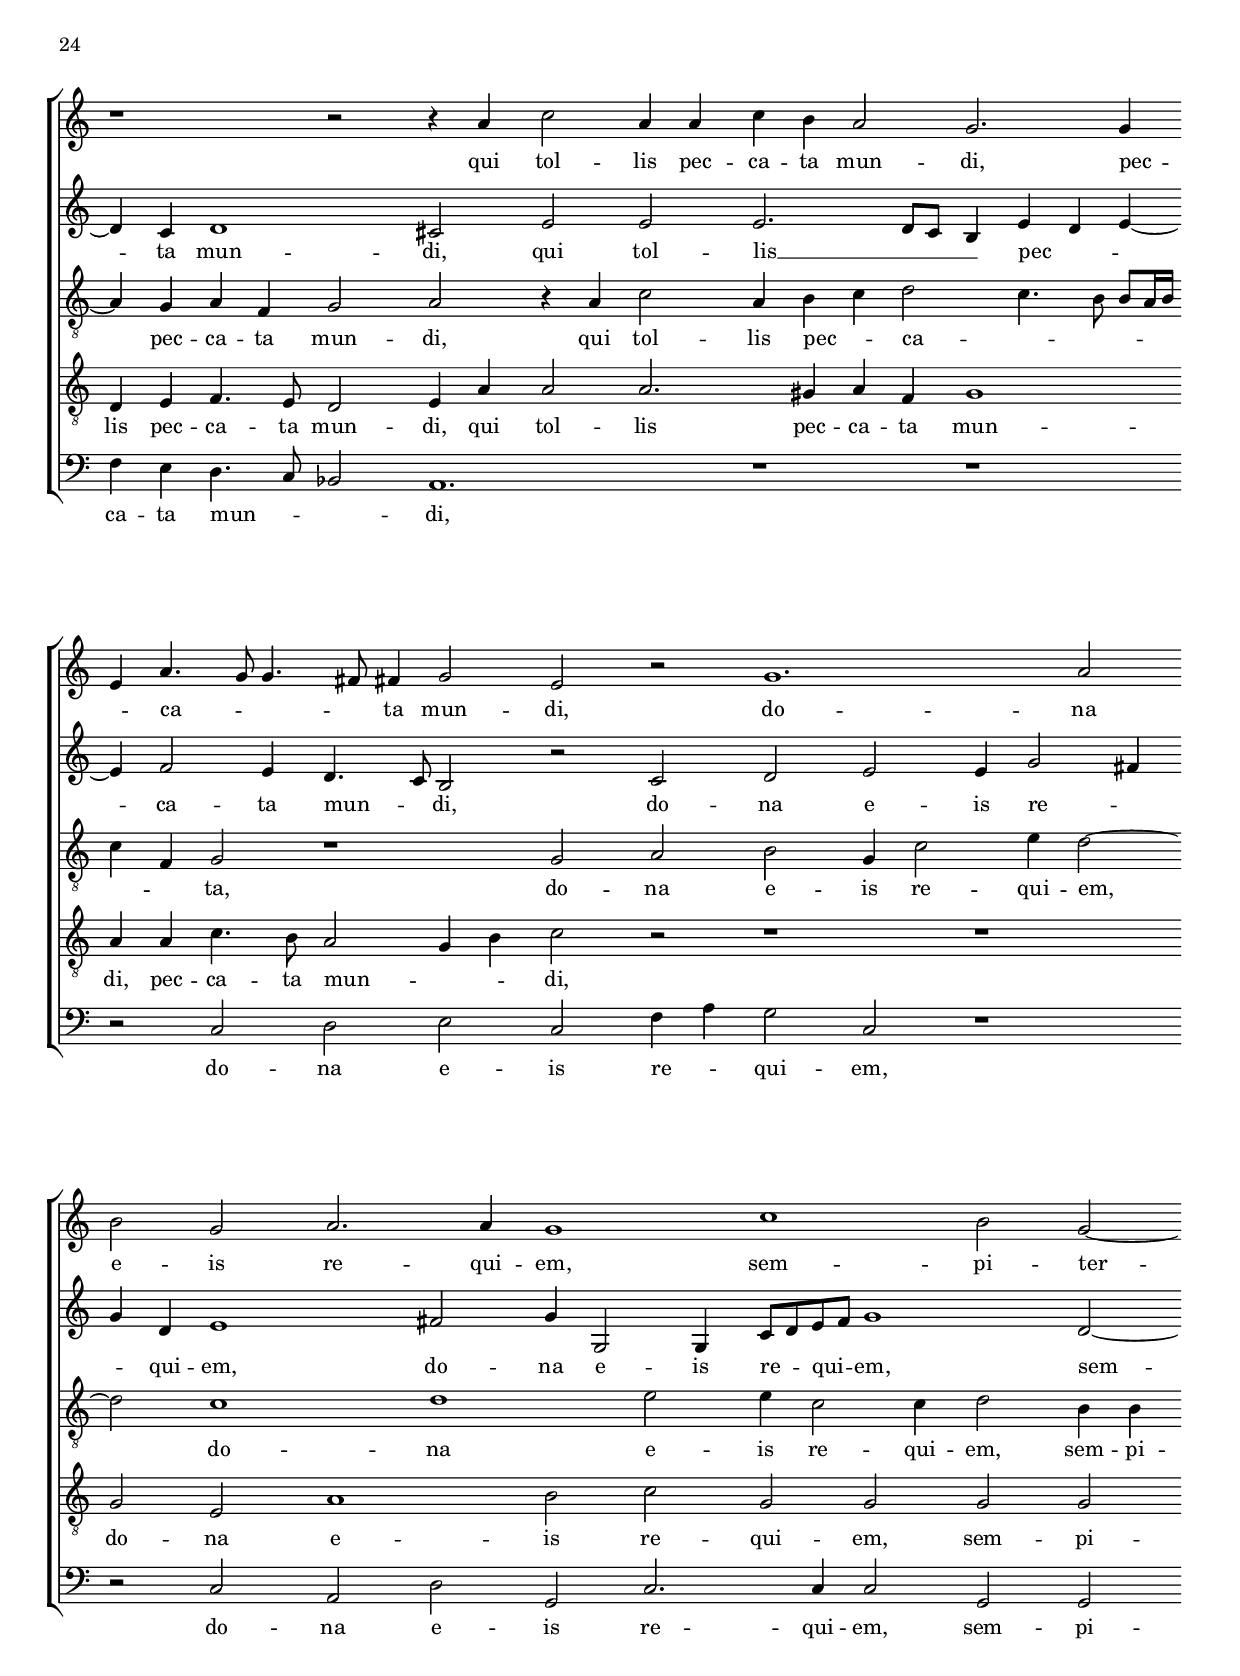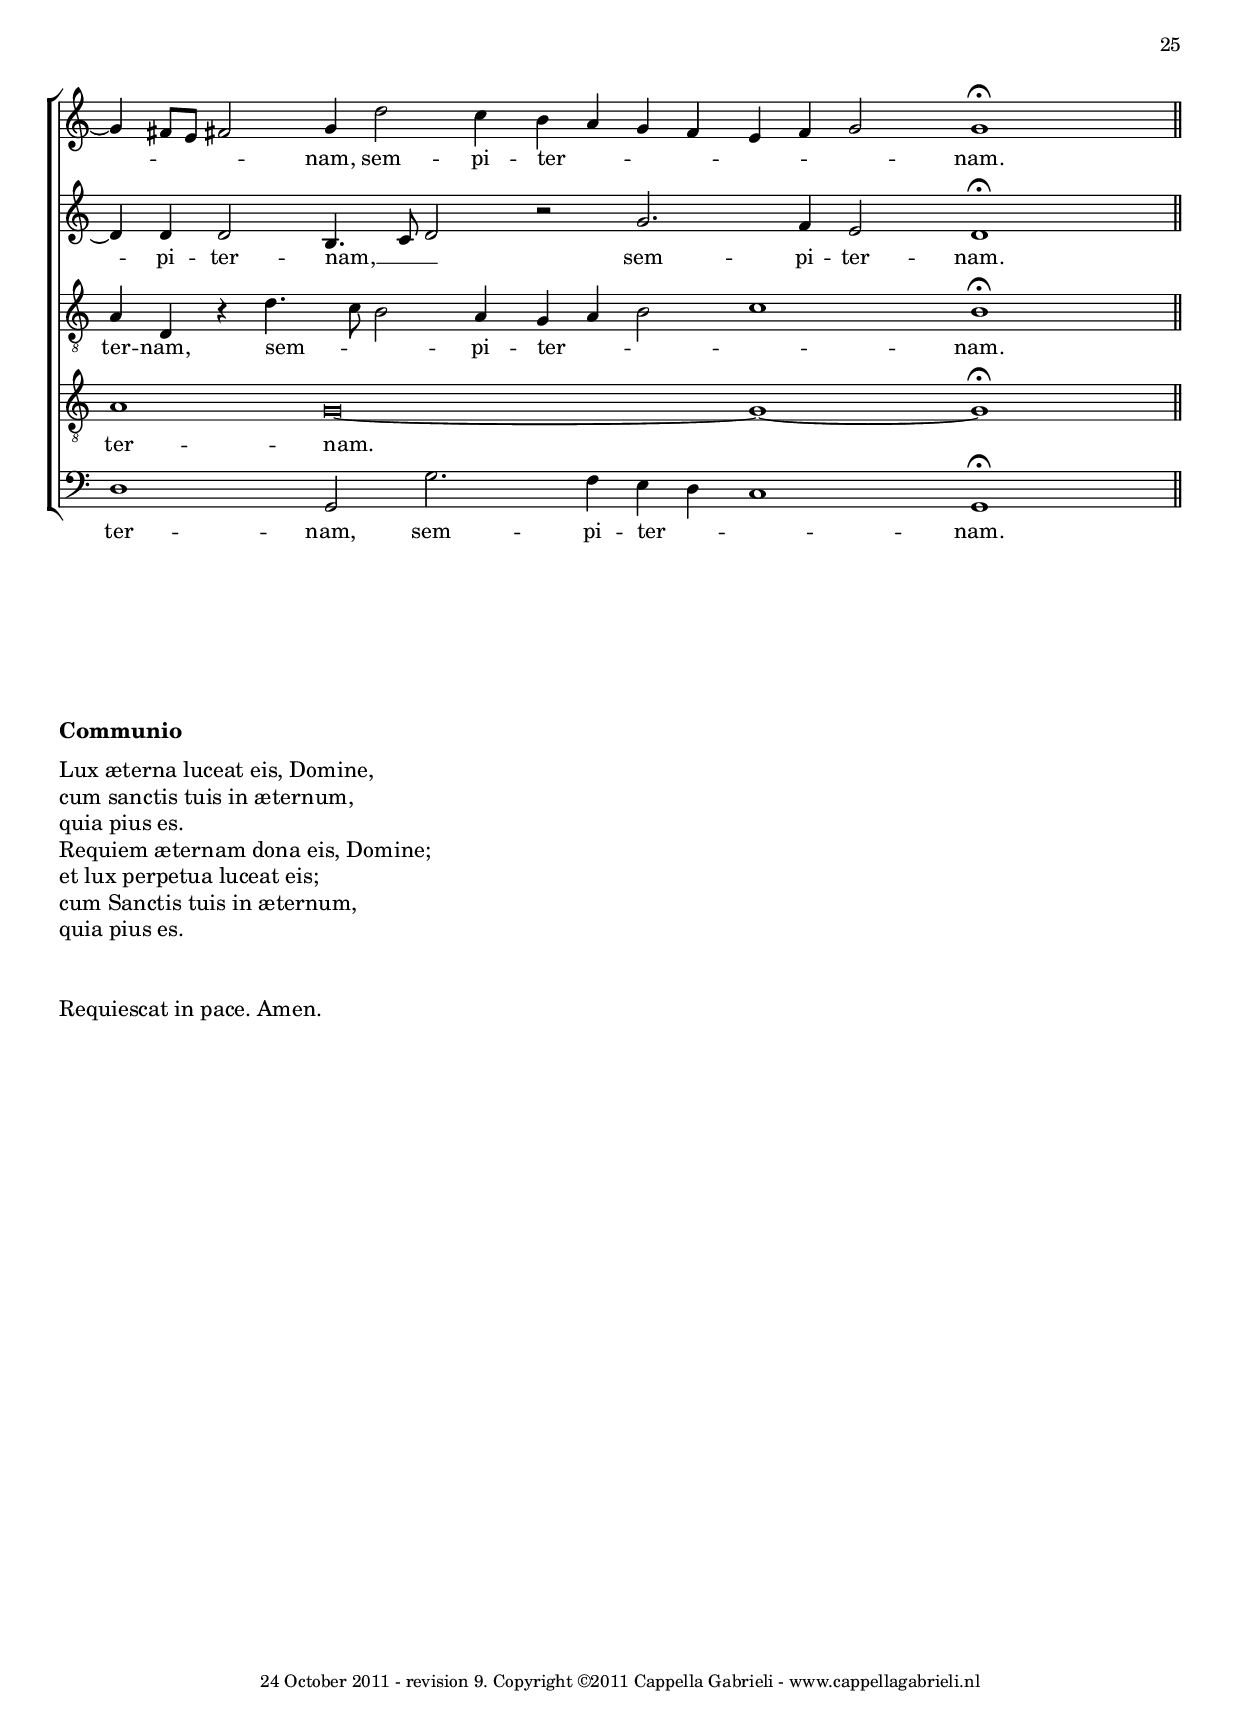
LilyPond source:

\version "2.14.2"

\header {
	title = "Missa Pro Defunctis"
	composer = \markup { \column {
		\line { " " }
		\line { G.P. da Palestrina }
	} }
	poet = \markup { \column {
		\line { " " }
		\line { Transcribed by Maarten Michielsen }
		\line { Typeset by Peter Hilton }
	} }
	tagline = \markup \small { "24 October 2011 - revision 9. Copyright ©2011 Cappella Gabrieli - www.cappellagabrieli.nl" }
}

\paper {
	annotate-spacing = ##f
	top-margin = #7
	bottom-margin = #10
	top-markup-spacing =  #'(
		(padding . 3)
	)
	top-system-spacing =  #'(
		(basic-distance . 8)
	)
	markup-markup-spacing =  #'(
		(padding . 4)
	)
	markup-system-spacing =  #'(
		(padding . 2)
	)
	system-system-spacing #'padding = #3
	last-bottom-spacing =  #'(
		(minimum-distance . 12)
	)

	ragged-last-bottom=##t
} 

\layout {
	indent = #0
   	ragged-right = ##f
   	ragged-last = ##f
	\context { 
		\Score
		\override BarNumber #'transparent = ##t
	}
	\context { 
		\Voice 
		\override NoteHead #'style = #'baroque
	} 
	\context {
		\VaticanaStaff
		fontSize = #4
		\override StaffSymbol #'staff-space = #1.5
	}
}

global = { 
	\tempo 2 = 50
	\time 2/2
%	\set Score.proportionalNotationDuration = #(ly:make-moment 1 8)
	\set Staff.midiInstrument = "choir aahs"
	\override Score.MetronomeMark #'transparent = ##t
	\override Score.BarLine #'transparent = ##t % no bar lines
%	\override Staff.BarLine #'transparent = ##t % mensurstriche
%	\override Score.SpacingSpanner #'strict-note-spacing = ##t
	#(set-global-staff-size 17)
	#(set-accidental-style 'forget)
	\override Score.GraceSpacing #'spacing-increment = #0.0
	#(define afterGraceFraction (cons 17 32))
}

lyricLeft = { \once \override LyricText #'self-alignment-X = #LEFT }
lyricRight = { \once \override LyricText #'self-alignment-X = #RIGHT }


\markuplines {
	\column \larger {
		\vspace #1
		\line \bold { Introïtus }
		\vspace #0.5
		\line { Requiem æternam dona eis, Domine, }
		\line { et lux perpetua luceat eis. }
		\line { Te decet hymnus Deus, in Sion, }
		\line { et tibi reddetur votum in Ierusalem. }
		\line { Exaudi orationem meam; }
		\line { ad te omnis caro veniet. }
		\line { Requiem æternam dona eis, Domine, }
		\line { et lux perpetua luceat eis. }
	}
}

\markup \bold \larger { Kyrie }

\markuplines {
	\wordwrap \larger {
		Kyrie eleison.
	}
}

soprano = \new Voice {
	\relative c' {
		r2 f g a bes2. a4 a2 g a2. g8 f
		e f g4. f8 f2 e4 f1 r2 c d e f4 a
		\break g2 r4 a2 f4 g2 f4 c8 d e f g a g4 f2 e4 f1\fermata 
	}
	\addlyrics {
		Ky -- _ _ _ ri -- e __ _  e -- _ _ _ _ le -- _  _ i -- son
		Ky -- _ _ ri -- _ e e -- _ le -- _ _ _ _ _ _ _ _ _ i -- son
	}
}

alto = \new Voice {
	\relative c' {
		c2 d e f2. e4 d c2 f e4 d c2 bes4
		c2 r1 r4 c2 d4 e2 f4 f, a bes c1
		r4 bes d c8 bes c2. c4 c\breve ~ c1\fermata
	}
	\addlyrics {
		Ky -- _ _ _ ri -- e e -- le -- _ _ _ i -- son Ky -- ri -- e e -- le -- _ i -- son
		e -- _ _ _ le -- i -- son
	}
}

tenor = {
	\new Voice = "tenor" {
		\relative c {
			\clef "treble_8" 
			R1 R R R r2 f
			g a bes2. a4 a2 g a2. g8 f e f g4. f8 f4~
			f e4 f1 c2 f e4. f8 g4 a g c a1\fermata
		}
	}
}
tenorlyrics = \new Lyrics \lyricsto "tenor" {
	Ky -- _ _ _ ri -- e __ _ e -- _ _ _ _ le -- _ _ i -- son e -- le -- _ _ _ _ _ i -- son
}

baritone = {
	\new Voice = "baritone" {
		\relative c {
			\clef "treble_8" 
			f2 bes g f4 a g2 f1 c'4. bes8 a2 r2	\bar "" \break
			r4 c4 d2. bes4 c2 f, c' r f, g a
			bes2. a4 a2 g a2. g8 f e4 f 
				\afterGrace g2 \parenthesize g4 f1\fermata
		}
	}
}
baritonelyrics = \new Lyrics \lyricsto "baritone" {
	Ky -- _ ri -- _ _ e e -- le -- i -- son e -- le -- _ _ i -- son
	Ky -- _ _ _ ri -- e __ _ e -- _ _ _ _ 
	\set associatedVoice = #"tenor"
	le -- i -- son
}

bass = {
	\new Voice = "bass" {
		\relative c {
			\clef "bass"
			R1 R R r2 c2 f d
			c4 e d2 g f r c f d c4. bes8 a4	f
				\afterGrace g2 \parenthesize g4 f2 r4 f'2 e4 f f, 
				#(define afterGraceFraction (cons 27 32)) \afterGrace c'1. \parenthesize c4 f,1\fermata
		}
	}
}
basslyrics = \new Lyrics \lyricsto "bass" {
	Ky -- _ ri -- e e -- le -- i -- son Ky -- _ ri -- e __ _ _ e -- \lyricLeft "le -  i" -- son
	Ky -- ri -- e e --
	\set associatedVoice = #"tenor"
	le -- _ _ _ _ i -- son
}

bars = {
	\key f \major
	\repeat unfold 16 { s1 }
	\revert Score.BarLine #'transparent % no bar lines
	\revert Staff.BarLine #'transparent % mensurstriche
	\bar "||"
}

\score {
	<<
		\new ChoirStaff
	  	<< 
			\new Staff << \global \bars \soprano >> 
			\new Staff << \global \bars \alto >> 
			\new Staff << \global \bars \tenor \tenorlyrics >>
			\new Staff << \global \bars \baritone \baritonelyrics >>
			\new Staff << \global \bars \bass \basslyrics >>
		>>
	>>
	\layout {
	   	ragged-last = ##f
		\context {
			\Score
			proportionalNotationDuration = #(ly:make-moment 1 8)
		}
	}
}


% CHRISTE

\markuplines {
	\wordwrap \larger {
		Christe eleison.
	}
}

soprano = \new Voice {
	\new Voice = "soprano" {
		\relative c' {
			R1 r2 f g a bes a4 a2 g8 f g4 a \bar "" \break c1
			a2 g4 c4. bes8 a2 g4 f2 r2 r1 \bar "" \break 
			r2 f1 g2 a bes2. a4 a2 g a2~ \bar "" \break 
			a4 g8 f e f g2 f e4 f1~ f1\fermata \bar "||"
		}
	}
}
sopranolyrics = \new Lyrics \lyricsto "soprano" {
	Chri -- _ _ _ _ _ _ _ ste __ _ e -- _ _ le -- _ _ i -- son,
	Chri -- _ _ _ _ ste __ _ e -- _ _ _ _ le -- _ i -- son.
}

alto = {
	\new Voice = "alto" {
		\relative c' {
			R1 c2 d e f d4 e2 f4. e8 d c d4 e
			c f2 e4 f2 r c1 d2 e f2. e4
			e2 d2. c4 c4. bes8 a g f4 
				#(define afterGraceFraction (cons 17 32)) \afterGrace f'1 \parenthesize f2 r4 c d e f4. e16 d
			c4 d c2 ~ c1 a4. bes8 c4 d c1\fermata
		}
	}
}
altolyrics = \new Lyrics \lyricsto "alto" {
	Chri -- _ _ _ _ ste e -- _ _ _ _ _ _ le -- i -- son,
	Chri -- _ ste, Chri -- _ ste e -- _ le -- _ i -- _ son, 
	\lyricLeft "Chri  -  ste" e__ _ _ le -- _ _ i -- _ son, e -- _ le -- i -- son.
}

tenor = {
	\new Voice = "tenor" {
		\relative c {
			\clef "treble_8" 
			f2 g a bes4. a8 g c, c'2 d c8 bes c2 d2. c4
			f,8 g a bes 
				\afterGrace c2 \parenthesize c4 f,2 c r4 f8 g a bes c2 bes4 c2 f, g
			a bes2. a4 \afterGrace g2 \parenthesize g4 f\breve r4 c' c c~
			c bes8 a g4 e g a \afterGrace g2 \parenthesize g4 f1~ f1\fermata
		}
	}
}
tenorlyrics = \new Lyrics \lyricsto "tenor" {
	Chri -- _ _ _ _ _ _ ste e -- _ _ _ _ _ 
	\set associatedVoice = #"alto"
	le -- _ i -- 
	\set associatedVoice = #"tenor"
	son __ _ e -- _ _ _ le -- i -- son,
	Chri -- _ ste e -- _ \lyricLeft "le  -  i" -- son, Chri -- ste e -- _ _ _ _ _ _ \lyricLeft "le    -    i" -- son.
}
	
baritone = \new Voice {
	\new Voice = "baritone" {
		\relative c {
			\clef "treble_8" 
			R1 R r2 f g a bes2. a4
			a2 g4 a2 g8 f 
				#(define afterGraceFraction (cons 17 32)) \afterGrace g2 \parenthesize g4 a2 r2 r4 f g a2 bes4 c2~
			c f,1 c2 c' d c2. a4 bes c f,2 ~ f
			r4 c e f g8 c, c'4. bes8 a g a2~ a1\fermata
		}
	}
}
baritonelyrics = \new Lyrics \lyricsto "baritone" {
	Chri -- _ _ _ _ ste __ _ e -- _ _ \lyricLeft "le  -   i" -- son e__ _ _ _ le -- i -- son,
	Chri -- _ ste e -- le -- i -- son e -- _ _ le -- _ _ _ i -- _ son.
}

bass = \new Voice {
	\new Voice = "bass" {
		\relative c {
			\clef "bass"
			R1 R R R R
			r2 c d e f2. e4 d2 c d c~
			c bes4. c8 d e f2 e4 f2 bes, f1 r2 f a4 bes
			c2~ c4 f, \afterGrace c'2 \parenthesize c4 f,1 ~ f1\fermata
		}
	}
}
basslyrics = \new Lyrics \lyricsto "bass" {
	Chri -- _ _ _ _ ste e -- _ le -- _ _ _ _ _ _ _ i -- son,
	Chri -- ste e -- le -- _ \lyricLeft "            i" -- son.
}

bars = {
	\key f \major
	\repeat unfold 20 { s1 }
	\revert Score.BarLine #'transparent % no bar lines
	\revert Staff.BarLine #'transparent % mensurstriche
	\bar "||"
}

\score {
	<<
		\new ChoirStaff
	  	<< 
			\new Staff << \global \bars \soprano \sopranolyrics >>
			\new Staff << \global \bars \alto \altolyrics >>
			\new Staff << \global \bars \tenor \tenorlyrics >>
			\new Staff << \global \bars \baritone \baritonelyrics >>
			\new Staff << \global \bars \bass \basslyrics >>
		>> 
	>>
	\layout {
	   	ragged-last = ##f
	}
}


% KYRIE 2

\pageBreak

\markuplines {
	\wordwrap \larger {
		Kyrie eleison.
	}
}

soprano = \new Voice {
	\relative c'' {
		R1 R R c2. f,4 f2 c' \break
		bes c d2. c4 bes a g2. f4 
			#(define afterGraceFraction (cons 25 32)) \afterGrace a1 \parenthesize a4 g2 \break
		r c f, f f1 
			#(define afterGraceFraction (cons 29 32)) \afterGrace g \parenthesize g4 a1\fermata \bar "||"
	}
	\addlyrics {
		Ky -- ri -- e e -- 
		_ _ _ _ _ _ _ _ le -- "i   -  son      "
		Ky -- ri -- e e -- le -- "i  -  son.    "
	}
}

alto = \new Voice {
	\relative c' {
		r2 c2. f,4 f4. g8 a4 bes8 c d e f2 c4 f2 r4 f2 e4
		d2 es d4. c8 bes4 c d f2 e8 d e4 a,4. g8 a bes a4 f 
			#(define afterGraceFraction (cons 17 32)) \afterGrace g2 \parenthesize g4
		f4 f'2 e4 d bes2 c4 d2 c4 f2 e8 d 
			#(define afterGraceFraction (cons 26 32)) \afterGrace e2 \parenthesize e4 f1\fermata \bar "||"
	}
	\addlyrics {
		Ky -- ri -- e __ _ _ e -- _ _ _ le  --  i -- son e -- _
		_ _ _ _ _ _ _ _ _ _ _ _ _ _ _ _ _ \lyricLeft "        i" --
		son, Ky -- ri -- _ e __ _ e -- _ le -- _ _ _ "i  -  son.    "
	}
}

tenor = \new Voice {
	\relative c' {
		\clef "treble_8" 
		R1 c2. f,4 f2 bes2. a8 g a bes c2 bes4 c2
		d4 g,2 a4 bes2. a4 g f c'1 r4 c2 c4 c,2
		f g4 a bes4. a8 f g a4 d,8 e f g a bes c d 
			#(define afterGraceFraction (cons 29 32)) \afterGrace c1 \parenthesize c4 c1\fermata \bar "||"
	}
	\addlyrics {
		Ky -- ri -- e e -- _ _ _ _ _ _ _ _ _ _ _ _ 
		le  --  i -- son Ky -- ri -- e
		e -- _ _ le -- _ _ _ _ _ _ _ _ _ _ _ _ _ "i  -  son.    "
	}
}

baritone = \new Voice {
	\relative c' {
		\clef "treble_8" 
		c2. f,4 f2 c'4. bes8 c4 d4. c8 d bes c2 c4 a2 g8 f g2 ~
		g2 r2 r4 f g a bes c c,2 r4 c'2 f,4 f2 c'
		bes c d2. c4 bes2 a 
			#(define afterGraceFraction (cons 29 32)) \afterGrace g1 \parenthesize g4 f1\fermata \bar "||"
	}
	\addlyrics {
		Ky -- ri -- e e -- _ _ _ _ _ _ le  --  i -- son __ _ _ _ 
		e -- _ _ le -- i -- son, Ky -- ri -- e e -- 
		_ _ _ _ _ _ le -- "i  -  son.    "
	}
}

bass = \new Voice {
	\relative c {
		\clef "bass"
		R1 r2 f2. bes,4 bes2 f'1 d2 c
		g c bes r1 r4 c2 f,4 f2. f'2 e4
		d2 c bes2. a4 bes2 f 
			#(define afterGraceFraction (cons 29 32)) \afterGrace c'1 \parenthesize c4 f,1\fermata \bar "||"
	}
	\addlyrics {
		Ky -- ri -- e e -- _ _
		le  --  i -- son Ky -- ri -- e e -- _
		_ _ _ _ _ _ le -- "i  -  son.    "
	}
}

bars = {
	\key f \major
	\repeat unfold 16 { s1 }
	\revert Score.BarLine #'transparent % no bar lines
	\revert Staff.BarLine #'transparent % mensurstriche
	\bar "||"
}

\score {
	<<
		\new ChoirStaff
	  	<< 
			\new Staff << \global \bars \soprano >>
			\new Staff << \global \bars \alto >>
			\new Staff << \global \bars \tenor >>
			\new Staff << \global \bars \baritone >>
			\new Staff << \global \bars \bass >>
		>> 
	>>
	\layout {
	   	ragged-last = ##f
	}
}


\markuplines {
	\column \larger {
		\line \bold { Graduale }
		\vspace #0.5
		\line { Requiem æternam dona eis, Domine : }
		\line { et lux perpetua luceat eis. }
		\line { In memoria æterna erit iustus, }
		\line { ab auditione mala non timebit. }
		\vspace #2
		\line \bold { Tractus }
		\vspace #0.5
		\line { Absolve, Domine, }
		\line { animas omnium fidelium defunctorum }
		\line { ab omni vinculo delictorum }
		\line { et gratia tua illis succurente }
		\line { mereantur evadere iudicium ultionis, }
		\line { et lucis æternae beatitudine perfrui. }
	}
}

soprano = \new Voice {
	\relative c'' {
		R1 R1 g2 fis g2. g4 g2 g \break
		#(define afterGraceFraction (cons 17 32)) \afterGrace a1 \parenthesize a2 
			bes4. a8 g2 f1 ~ f2 bes2. a8 g a4 bes4 ~ \break
		bes8 a8 \afterGrace g2 \parenthesize g4 fis4 g2 r1 r1 r4 d'2 c4 a c ~
		c4 bes a2 f4. f8 g4 g a4. a8 g1 r4 f2 d4 f4. g8 \break
		
		a4 bes2 a4 bes2 r1 r c2 bes2. a4
		g2 fis g bes bes4 bes, d2 c es4 d2 cis8 b cis4 e ~
		
		e8 e f4 g2 a1 r2 r4 g bes a bes d4. c8 bes a g4 a \break
		g4. a8 bes4 bes4. a8 g2 fis4 g1 r r \break
		r r r2 a g4 g f e4. d8 d2 cis4 \break
		
		d2 r r1 a'2 bes2. bes4 a bes2 a4 g fis \break
		g1 r r2 r4 g2 g4 g fis g2 fis \break
		r1 r2 r4 d e f g8 a bes2 a4 bes bes bes bes c g \break
		
		a2 g4 bes a8 g g2 fis4 g1 r r2 f
		bes4. bes8 g4 g c4. c8 a2 d4. c8 bes2 a4 g2 fis4 g1\fermata 
	}
	\addlyrics {
		Do -- _ _ mi -- ne Je -- \lyricLeft "-               su" Chri -- _ _ ste, 
		Rex __ _ _ _ glo -- _ \lyricLeft "        ri" -- _ æ,
		li -- be -- ra a --
		ni -- mas om -- ni -- um fi -- de -- li -- um de -- func -- to -- _ _ _ _ rum
		de -- poe -- nis in -- fer -- ni, et de pro -- fun -- do la -- _ _ _ cu: li --
		be -- ra e -- as de o -- re le -- o -- _ _ _ _ nis, le -- _ _ o -- _ _ _ nis,
		ne ca -- dant in ob -- _ scu -- _ rum:
		sed sig -- ni -- fer san -- ctus Mi -- cha -- el
		re -- præ -- sen -- tet e -- as
		in lu -- cem san -- _ _ _ ctam.
		Quam o -- lim A -- bra -- hæ pro -- _ mi -- _ si -- _ sti,
		et se -- mi -- ni, et se -- mi -- ni e -- _ _ _ _ _ ius.
	}
}

alto = \new Voice {
	\relative c' {
		R1 r2 d c d2. d4 d2 e1
		e2 f4. e8 d4. c8 bes2 a4 d2 c8 bes c4 d4. c8 bes a g4 a d bes
		d2 d d1 r r r
		r4 g2 f4 d f2 e4 d2 bes4. bes8 c4 c d d d f2 d4
		f1 f2 g f2. e4 d2 c4. d8 es4 d8 c d bes c4
		d es d1 r4 bes d f f,2 f4 c'2 bes4 a2 r4 cis ~
		
		cis8 cis cis4 d2 e f4 a,4. a8 bes4 c2 d1 ~ d2 r4 d
		d2 g, d' d d r4 es2 d4 c2 bes4 c d2
		c4 d2 c8 bes a4 a g g'2 f e8 d e4 d c4. bes8 a4 bes g2
		
		a4 a a g d'2. c4 c2 bes4 g g'4. g8 f4 d 2 es4 d d
		d2 r1 r es2. d4 c a g8 a bes c d4 a
		r f' d d f2 f  r4 c d4. e8 f2 d4 f g f e!8 f g4 ~
		
		g4 fis g f es c d2 g, r4 g'2 f4 es1 d2
		d4 g2 e4 e2 f4. e8 d\breve d1\fermata
	}
	\addlyrics {
		Do -- _ _ mi -- ne Je -- su Chri -- _ _ _ _ ste, 
		Rex __ _ _ _ glo -- _ _ _ ri -- æ, Rex __ _ glo -- ri -- æ,
		li -- be -- ra a -- ni -- mas om -- ni -- um fi -- de -- li -- um de -- func -- to -- rum
		de -- poe -- nis in -- fer -- _ _ _ _ _ _ _ _ _ ni, et de pro -- fun -- do la -- _ cu: li --
		be -- ra e -- _ as, li -- be -- ra e -- as de o -- re le -- o -- nis, 
		ne ab -- sor -- be -- at e -- as tar -- _ _ _ ta -- rus,
		ne ca -- _ _ dant _ in _ ob -- _ scu -- rum
		ne ca -- dant in ob -- scu -- rum:
		sed sig -- ni -- fer san -- ctus Mi -- cha -- el
		re -- præ -- sen -- tet e -- _ _ _ _ as
		in lu -- cem san -- ctam, in lu -- cem san -- ctam.
		Quam o -- lim A -- bra -- hæ __ _ pro -- _ mi -- _ si -- sti, pro -- mi -- si -- sti,
		et se -- mi -- ni e -- _ _ ius.
	}
}

tenor = \new Voice {
	\relative c' {
		\clef "treble_8" 
		d2. c4 bes a g2 r a b2. b4 c2. g4
		c4. bes8 a2 g1 r4 bes2 a8 g a4 bes4. c8 d2 d4 a d ~
		d8 c bes4 a4. a8 g2 r4 d'2 c4 a c bes a4. g16 f g4 a4. a8 a2
		d2 d2. d4 c4. bes8 a2 r4 g c, c f4. e8 d4 d'4. c8 bes4
		a8 bes16 c d4 c2 d g, a d,4 e f g c,2 r4 g'2 a4
		b c a2 g4 g d es d2 bes4 bes'2 a4 g4. f8 e1
		
		r2 r4 d'4. cis8 cis4 d2 d r4 g, g fis g bes4. a8 bes c d4 d,
		r g2 bes4. c8 d4. c8 a4 b2 r4 c2 d4 es2 d4 g, bes4. a16 g
		a4 bes a4. bes8 c4 d2 cis4 d4. c16 bes a2 r1 r
		
		r4 d c c bes a4. g8 g2 fis4 g g g4. g8 d4 g2 c4 bes a
		g d' es d d es2 d4 c b c4. bes16 a g2 r1 r4 d'
		c a bes8 c d bes c2 d r1 r2 r4 d es d c es
		
		d2 bes4 bes c8 bes a g a2 c4 d es8 d c bes a g a4 g4. a16 bes c2 f,4 d
		g4. g8 e2 a4. g8 f e d e f2 g4 d'4. c8 bes4 a2 g1\fermata
	}
	\addlyrics {
		Do -- _ _ mi -- ne Je -- _ su Chri -- _ _ _ _ ste, 
		Rex __ _ _ _ glo -- ri -- æ, Rex __ _ glo -- ri -- æ, glo -- ri -- æ,
		li -- be -- ra a -- ni -- mas __ _ _ _ om -- ni -- um
		fi -- de -- li -- um __ _ _ fi -- de -- li -- um __ _ _ de -- _ _ func -- _ _ _ to -- rum
		de -- poe -- nis in -- fer -- _ ni in -- _ fer -- _ _ ni, et de pro -- fun -- do la -- _ _ _ cu:
		li -- be -- ra e -- as de o -- re le -- o -- _ _ _ _ nis, le -- o -- _ _ _ _ nis, 
		ne ab -- sor -- be -- at e -- _ _ _ as tar -- _ _ ta -- _ _ _ _ rus,
		ne ca -- dant in ob -- _ scu -- _ rum:
		sed sig -- ni -- fer san -- ctus Mi -- cha -- el, sed sig -- ni -- fer san -- ctus Mi -- cha -- el __ _ _ _
		in lu -- cem san -- _ _ _ _ ctam.
		Quam o -- lim A -- bra -- hæ pro -- mi -- si -- _ _ _ _ sti, pro -- _ _ _ _ _ _ mi -- si -- _ _ _ sti,
		et se -- mi -- ni e -- _ _ _ _ _ _ ius, se -- mi -- ni e -- ius.
	}
}

baritone = \new Voice {
		\relative c' {
		\clef "treble_8" 
		r2 d2. c4 bes a g2 r4 d2 g g4 g4. f8 e4 c'4 ~
		c8 bes a g f4 f g8 a bes c d2 d r1 g,2. fis8 e fis4 g8 a
		bes c d2 a4 bes bes2 a4 f a2 g4 f2 d4. d8 e2 fis
		g4 g a1 r2 f g1 a2 bes4. c8 d2
		c4 bes c f, r bes bes c d d,8 e f g a2 g fis4 g2 r
		r r4 a bes2 g f d4. e8 f2 r1 r4 a ~
		
		a8 a a4 bes2 a r4 f4. f8 f4 g g r1 r4 g bes a
		bes d4. c8 bes a g a bes g a2 g r4 g2 g4 g2 g4 e f2 ~
		f f1 g4. g8 a4 d2 c bes4 a4. g8 f4 g e2
		
		d2 r4 g g f d e c2 d4 d' d4. d8 d2 r r4 a
		bes2. bes4 a bes2 a4 g f g c2 d4 es d bes8 a g4 a2
		r4 c bes g f2 bes4 d c a bes8 c d bes c2 bes r1
		
		r1 r2 r4 d es d c es d d c bes2 a4 bes2
		r4 g2 c4. c8 a2 d4. c8 bes4. a8 g4 fis g a2 b1\fermata
	}
	\addlyrics {
		Do -- _ _ mi -- ne Do -- _ mi -- ne __ _ _ Je -- _ _ _ _ su Chri -- _ _ _ _ ste,
		Rex __ _ _ _ glo -- _ _ _ _ ri -- æ,
		li -- be -- ra a -- ni -- mas om -- ni -- um fi --
		de -- li -- um de -- func -- to -- _ _ _ _ _ rum __ _
		de -- poe -- nis in -- fer -- _ _ _ _ _ _ ni, et de pro -- fun -- _ _ do li --
		be -- ra e -- as, li -- be -- ra e -- as de o -- re le -- o -- _ _ _ _ _ _ _ _ nis, 
		ne ab -- sor -- be -- at e -- as tar -- ta -- rus,
		ne ca -- dant in _ ob -- _ scu -- rum
		ne ca -- dant in ob -- scu -- rum:
		sed sig -- ni -- fer sed sig -- ni -- fer san -- ctus Mi -- cha -- el
		re -- præ -- sen -- tet e -- _ _ as
		in lu -- cem san -- ctam, in lu -- cem san -- _ _ _ _ ctam.
		Quam o -- lim A -- bra -- hæ pro -- mi -- si -- _ sti,
		et se -- mi -- ni e -- _ _ _ _ _ _ _ ius.
	}
}

bass = \new Voice {
	\relative c' {
		\clef "bass"
		R1 g2. f4 es2 d g, g c1
		a2 d g,4 g4. a8 bes c d4. e8 f2 R1 r4 d2 g,4 ~
		g8 a bes c d4 d g, g'2 f4 d f2 e4 d2 bes4. bes8 a2 a
		g4 g d'1 r2 d es1 d4. c8 bes1
		f' bes,2 es d2. c4 bes2 a g r
		r d' g, g bes1 f2 g a1 ~
		
		a2 r1 r4 d4. d8 d4 es2 d r g g4 fis
		g bes4. a8 g fis g2 d g, r4 c2 b4 c2 g4 c bes2
		f4 bes8 c d e f2 e8 d e4 e d2 r1 r r4 g ~
		
		g4 f2 e4 d4. c8 bes4 c a2 g1 r r4 d'
		g2. g4 fis g2 f!4 es d c c2 b4 c d es2 d4 d
		e f g8 a bes2 a4 bes2 a g4 g f2 bes, r1
		
		d2 es4 d c es d2 c4 b c2 d es4. d8 c2 bes
		g c4. c8 a2 d4. c8 bes4. a8 g a bes c d1 g,1\fermata
	}
	\addlyrics {
		Do -- mi -- ne Je -- _ su Chri -- ste, Je -- su Chri -- _ _ _ _ _ ste,
		Rex __ glo -- _ _ _ _ ri -- æ,
		li -- be -- ra a -- ni -- mas om -- ni -- um fi
		de -- li -- um de -- func -- to -- _ _ _ rum
		de -- poe -- nis in -- fer -- ni, et de pro -- fun -- do la -- cu:
		li -- be -- ra e -- as de o -- re le -- o -- _ _ _ _ _ nis, 
		ne ab -- sor -- be -- at e -- as tar -- _ _ _ _ _ _ _ ta -- rus,
		ne ca -- dant in __ _ _ ob -- scu -- rum:
		sed sig -- ni -- fer san -- ctus Mi -- cha -- el
		re -- præ -- sen -- tet e -- as
		in lu -- cem san -- _ _ _ ctam, in lu -- cem san -- ctam.
		Quam o -- lim A -- bra -- hæ pro -- mi -- si -- sti, pro -- mi -- si -- sti,
		et se -- mi -- ni e -- _ _ _ _ _ _ _ _ ius.
	}
}

bars = {
	\key f \major
	\repeat unfold 70 { s1 }
	\revert Score.BarLine #'transparent % no bar lines
	\revert Staff.BarLine #'transparent % mensurstriche
	\bar "||"
}

\score {
	<<
		\new ChoirStaff
	  	<< 
			\new Staff << \global \bars \soprano >> 
			\new Staff << \global \bars \alto >> 
			\new Staff << \global \bars \tenor >>
			\new Staff << \global \bars \baritone >>
			\new Staff << \global \bars \bass >>
		>>
	>>
	\header {
		piece = \markup { \larger \bold "Offertorium" }
	}
	\layout {
	   	ragged-last = ##f
		\context {
			\Score
			proportionalNotationDuration = #(ly:make-moment 1 8)
		}
	}
}


% HOSTIAS

\pageBreak

soprano = \new Voice {
	\relative c' {
		f2 g bes2. a4 a2 f g bes a r \break
		f2 g4 bes2 a4 g2 f r4 a2 g4 a bes4. a8 \afterGrace g2 \parenthesize g4 fis4 \break
		g4 g8 a bes c d c bes4 a8 g a4 a2 g4 a2 fis g4 a bes4. a8 g4 fis \break
		g2 g r4 g2 g4 a2 a4 g2 fis8 e fis4 g a4. a8 a4 c4 ~ \break
		c4 bes8 a bes4 a2 \afterGrace g \parenthesize g4 fis4 g2 r4 g f d f4. g8 a2 g \break
		g1 r4 bes a f a2 c4. bes8 a4 g f g4. f8 e d e2 \break
		d4 bes' a f a2 c4. bes8 a4 g a bes4. a8 g2 fis4 g1\fermata
		\once \override Score.RehearsalMark #'self-alignment-X = #RIGHT
		\mark "Attacca"
	}
	\addlyrics {
		Ho -- _ _ sti -- as et pre -- _ ces ti -- bi, Do -- _ mi -- ne,
		lau -- dis of -- fe -- _ \lyricLeft "        ri" -- _ mus;
		tu __ _ _ _ _ _ _ _ _ _ su -- sci -- pe pro a -- ni -- ma -- _ _ bus il -- lis,
		qua -- rum ho -- di -- e __ _ _ _ me -- mo -- ri -- am fa -- _ _ _ _ \lyricLeft "         ci" -- _ mus:
		fac e -- _ as, __  _ Do -- mi -- ne, de mor -- te trans -- i -- _ _ re ad vi -- _ _ _ _ tam,
		de mor -- te trans -- i -- _ _ re ad vi -- _ _ _ tam.
	}
}

alto = \new Voice {
	\relative c' {
		d2 bes4. c8 d4 e f2. c4 d8 e f2 e8 d e2 f4 f es d ~
		d4 c bes8 c d bes c2 bes4. c8 d e f4 g f2 es4 d4. c8 bes4 c d2 ~
		d r4 g,8 a bes c d e f2 e4 d e2 r4 d bes a g8 a bes c d4 c
		d e8 d16 c d2 e4 e2 d4 f e d1 d2 f4. f8 f2 ~
		f f4. e8 d2. d4 bes es d bes d4. c16 bes a8 f f'2 e4 d2
		r4 es d bes4. c8 d e f2 r4 f f2. e4 c e4. d8 d2 cis4
		d2 r4 d c a f4. g8 a bes c4 c bes d2 d d1\fermata
	}
	\addlyrics {
		Ho -- _ _ _ sti -- as et pre -- _ _ _ _ _ ces ti -- bi, Do -- _ mi -- _ _ _ ne,
		lau -- _ _ _ _ dis, lau -- dis of -- _ fe -- ri -- mus;
		tu __ _ _ _ _ _ su -- sci -- _ pe pro a -- ni -- ma -- _ _ _ _ bus il -- _ _ _ _ lis,
		qua -- rum ho -- di -- e me -- mo -- ri -- am fa -- _ _ ci -- mus:
		fac e -- as, Do -- _ _ _ _ _  mi -- ne, 
		de __ _ mor -- _ _ _ te trans -- i -- re ad vi -- _ _ _ tam,
		de mor -- te trans -- i -- _ _ _ re __ _ ad vi -- tam.
	}
}

tenor = \new Voice {
	\relative c' {
		\clef "treble_8"
		r2 d bes4. c8 d4 c c a2 d c4 bes2 c4 f, g bes ~
		bes4 a g2 f r4 d'2 c4 d4. c8 a bes c2 bes8 a g2 a4 a
		g2 r r4 d4. e8 f g a4 d2 cis4 d2 r4 d d d bes a
		g1 c,4 c'2 bes4 a4. g8 f4 g d2. g4 f4. f8 f4. g8
		a4 bes2 f4 g2 d r1 r4 g f d f2 g
		c,2 g'1 r4 bes a f a2 c4. bes8 a4 g bes2 a
		d,4 g f d f a4. g8 f2 e4 f g4. fis8 g4 d2 g1\fermata
	}
	\addlyrics {
		Ho -- _ _ _ sti -- as et pre -- _ _ ces ti -- bi, Do -- _ mi -- ne,
		lau -- dis, lau -- _ _ _ _ dis _ of -- fe -- ri -- mus;
		tu __ _ _ _ _ su -- sci -- pe pro a -- ni -- ma -- bus il -- lis,
		qua -- rum ho -- _ _ di -- e me -- mo -- ri -- am __ _ _ fa -- ci -- mus: __ _
		fac e -- as, Do -- _ mi -- ne, de mor -- te trans -- i -- _ _ re ad vi -- tam,
		de mor -- te trans -- i -- _ _ re ad vi -- _ _ _ tam.
	}
}

baritone = \new Voice {
	\relative c' {
		\clef "treble_8"
		bes2 g2. g4 f1 d2 g1 f2 r
		r1 r4 f g bes2 a4 g d2 es4 f g2 es4 d2
		r4 g4. a8 bes c d1 c4 bes a2 d, g4 fis g2. a4
		b c2 b4 c2 r2 r4 c2 bes4 a4. a8 a4 bes c4. c8 c4 a8 bes
		c a d2 c4. \autoBeamOff bes8 \autoBeamOn bes a16 g a4 a g c bes g bes2 c4 d4. c8 
			\afterGrace c2 \parenthesize c4 b4
		c2 r4 es d bes d2 c f, r1 r
		r2 r4 bes a f a2 c4. bes8 a4 g bes2 a b1\fermata
	}
	\addlyrics {
		Ho -- _ sti -- as et pre -- ces ti -- bi, Do -- mi -- ne,
		lau -- dis of -- fe -- ri -- mus;
		tu __ _ _ _ su -- _ sci -- pe pro a -- ni -- ma -- bus il -- _ _ lis,
		qua -- rum ho -- di -- e me -- mo -- ri -- am fa -- _ _ _ _ _ _ _ _ _ _ ci -- mus:
		fac e -- as, Do -- _ _ _ \lyricLeft "       mi" -- _ ne, de mor -- te trans -- i -- re,
		de mor -- te trans -- i -- _ _ re ad vi -- tam.
	}
}


bars = {
	\key f \major
	\repeat unfold 35 { s1 }
	\revert Score.BarLine #'transparent % no bar lines
	\revert Staff.BarLine #'transparent % mensurstriche
	\bar "||"
}

\score {
	<<
		\new ChoirStaff
	  	<< 
			\new Staff << \global \bars \soprano >> 
			\new Staff << \global \bars \alto >> 
			\new Staff << \global \bars \tenor >>
			\new Staff << \global \bars \baritone >>
		>>
	>>
	\layout {
	   	ragged-last = ##f
		\context {
			\Score
			proportionalNotationDuration = #(ly:make-moment 1 8)
		}
	}
}


% QUAM OLIM ABRAHÆ

soprano = \new Voice {
	\relative c'' {
		g2 g g1 r r4 a bes a g a c8 bes a g \break
		\afterGrace a2 \parenthesize a4 g4 bes a8 g g2 fis4 g1 r r2 f
		bes4. bes8 g4 g c4. c8 a2 d4. c8 bes2 a4 g2 fis4 g1\fermata 
	}
	\addlyrics {
		Quam o -- lim, Quam o -- _ lim __ _ A -- _ _ _ \lyricLeft "-     bra" -- hæ pro -- mi _ si -- _ sti,
		et se -- mi -- ni, et se -- mi -- ni e -- _ _ _ _ _ ius.
	}
}

alto = \new Voice {
	\relative c' {
		d2 es4 d c es d2 d4. d8 g2 fis r4 f g f e8 f g4 ~
		g4 fis g f es c d2 g, r4 g'2 f4 es1 d2
		d4 g2 e4 e2 f4. e8 d\breve d1\fermata
	}
	\addlyrics {
		Quam o -- lim A -- bra -- hæ pro -- mi -- si -- sti,
		Quam o -- lim A -- _ _ bra -- hæ pro -- mi -- _ si -- sti, pro -- mi -- si -- sti,
		et se -- mi -- ni e -- _ _ ius.
	}
}

tenor = \new Voice {
	\relative c' {
		\clef "treble_8" 
		b2 c4 d es c bes bes2 a4 g2 a r4 d es d c es
		d2 bes4 bes c8 bes a g a2 c4 d es8 d c bes a g a4 g4. a16 bes c2 f,4 d
		g4. g8 e2 a4. g8 f e d e f2 g4 d'4. c8 bes4 a2 g1\fermata
	}
	\addlyrics {
		Quam o -- lim A -- bra -- hæ pro -- mi -- si -- sti,
		Quam o -- lim A -- bra -- hæ pro --mi -- si -- _ _ _ _ sti, pro -- _ _ _ _ _ _ mi -- si -- _ _ _ sti,
		et se -- mi -- ni e -- _ _ _ _ _ _ ius, se -- mi -- ni e -- ius.
	}
}

baritone = \new Voice {
		\relative c' {
		\clef "treble_8" 
		g2 g4 g g4. g8 g4 g bes d4. c16 bes c4 d2 r r1
		r1 r2 r4 d es d c es d d c bes2 a4 bes2
		r4 g2 c4. c8 a2 d4. c8 bes4. a8 g4 fis g a2 b1\fermata
	}
	\addlyrics {
		Quam o -- lim A -- bra -- hæ pro -- mi -- si -- _ _ _ sti,
		Quam o -- lim A -- bra -- hæ pro -- mi -- si -- _ sti,
		et se -- mi -- ni e -- _ _ _ _ _ _ _ ius.
	}
}

bass = \new Voice {
	\relative c' {
		\clef "bass"
		g,2 c4 b c c g g'2 f4 es2 d1 r
		d2 es4 d c es d2 c4 b c2 d es4. d8 c2 bes
		g c4. c8 a2 d4. c8 bes4. a8 g a bes c d1 g,1\fermata
	}
	\addlyrics {
		Quam o -- lim A -- bra -- hæ pro -- mi -- si -- sti, pro -- mi -- si -- sti,
		Quam o -- lim A -- bra -- hæ pro -- mi -- si -- sti,
		et se -- mi -- ni e -- _ _ _ _ _ _ _ _ ius.
	}
}

bars = {
	\key f \major
	\repeat unfold 15 { s1 }
	\revert Score.BarLine #'transparent % no bar lines
	\revert Staff.BarLine #'transparent % mensurstriche
	\bar "||"
}

\score {
	<<
		\new ChoirStaff
	  	<< 
			\new Staff << \global \bars \soprano >> 
			\new Staff << \global \bars \alto >> 
			\new Staff << \global \bars \tenor >>
			\new Staff << \global \bars \baritone >>
			\new Staff << \global \bars \bass >>
		>>
	>>
	\layout {
	   	ragged-last = ##f
		\context {
			\Score
			proportionalNotationDuration = #(ly:make-moment 1 8)
		}
	}
}




soprano = \new Voice {
	\relative c'' {
		R1 R R R R \break
		R a1 a2 gis a4. g!8 f e f2 e8 d e2 \break
		d8 e f g a1 r2 f1. g2 a a ~ \break
		
		a4 a a2 a1 a a1. f2 \break
		g a r4 c4. c8 c4 b a a gis a1 f \break
		g a a c2 d4 g, e2 f4 f ~ \break
		
		f8 e16 d c4 d e f2 e4 a f d e8 d16 e f4 e c'2 g bes f4 ~ \break
		f8 g a4. g8 f2 e8 d e2 f4 c' c c a2 f4 bes4. g8 a4 g c \break
		c c a2 g e4. f8 g2 c1 r4 a a f e f \break
		
		g2. d4 e4. f8 g2 r4 c4. b8 a g a4 a a2 fis1\fermata
	}
	\addlyrics {
		San -- ctus, __ _ San -- _ _ _ _ _ _ _ _ _ _ _ ctus, San -- ctus, __ _
		Do -- mi -- nus De -- us Sa -- ba -- _ oth,
		Do -- mi -- nus De -- us Sa -- ba -- oth.
		Ple -- ni __ _ sunt cæ -- li et ter -- ra glo -- _ _ _ ri -- a tu -- a,
		glo -- ri -- a tu -- _ _ _ a, glo -- ri -- a tu -- _ _ _ _ _ _ _ a.
		Ho -- san -- na in ex -- cel -- _ _ sis,
		Ho -- san -- na in ex -- cel -- _ _ sis,
		Ho -- san -- na in ex -- cel -- _ sis, __ _ _ in __ _ _ _ _ ex -- cel -- sis.
	}
}

alto = \new Voice {
	\relative c' {
		R1 R R R R
		R R R d1 d2 cis 
		d4. e8 f g f2 e8 d e4. d8 c2 d1 r2 c1
		
		d2 e e2. f4 f2 e4 d d cis d d4. d8 a4 c d
		bes bes a f'2 e8 d e f g2 e4 e2 c1 d
		e e f2 f4 f e2 d r r4 d
		
		c4 a f' e4. d8 d2 cis4 d d c! a c4. d8 e2 d2. d4
		c a c1. a2 r4 f' f f d2 e4 f2 e4
		f f f f d2 g e e4 c c c a f f'4. e16 d c2
		
		d4 e d g g g e4. d8 c b a g f4 f'4. e8 d2 cis4 d1\fermata
	}
	\addlyrics {
		San -- ctus, __ _ San -- _ _ _ _ _ _ _ _ _ ctus, San -- ctus, __ _
		Do -- mi -- nus De -- us Sa -- ba -- oth,
		Do -- mi -- nus De -- us Sa -- ba -- oth, Sa -- _ _ _ _ _ _ ba -- oth.
		Ple -- ni sunt cæ -- li et ter -- ra glo -- _ ri -- a tu -- _ _ _ a,
		glo -- ri -- a tu -- _ _ a, glo -- ri -- a tu -- a.
		Ho -- san -- na in ex -- cel -- _ sis,
		Ho -- san -- na in ex -- cel -- sis,
		Ho -- san -- na in ex -- cel -- _ _ _ _ _ sis,
		Ho -- san -- na in __ _ _ _ _ _ ex -- cel -- _ _ _ sis.
	}
}

tenor = \new Voice {
	\relative c' {
		\clef "treble_8" 
		R1 R a1 a2 gis a4. g!8 f e f4 ~
		f4 e8 d e2 d4 a'4. g8 a b c4 d b2 r4 a2 d,4 a' bes a2
		d, r4 f8 g a bes c4 c c4. bes8 a g f4. e8 d4 f2 e4 f2 a4. g8
		
		f4 d a'1 r4 d4. d8 a4 c d e e, f4. g8 a2 r
		d2. d4 a c4. d8 e2 c4 b b a1. r2
		r4 e e c c'1. d2 e4 c4. b16 a b4 c2 r
		
		r2 r4 a f d e2 d r4 d e f e4. f8 g2 d4. e8
		f2 c1 r4 c' c c a2 f bes4. a8 g4 f c'2
		a4. bes8 c d c2 b!4 c2 r4 c c c a f2 d4. e8 f g a b c a
		
		b4 c2 b4 c2 r4 c c c a f f2 e d1\fermata
		
	}
	\addlyrics {
		San -- ctus, __ _ San -- _ _ _ _ _ _ _ ctus, San -- _ _ _ _ _ ctus,
		San -- _ _ _ _ ctus, San -- _ _ _ _ ctus, San -- _ _ _ _ _ _ _ _ ctus, San -- _ _ _ ctus,
		Do -- mi -- nus De -- _ _ us Sa -- ba -- oth,
		Do -- mi -- nus De -- _ _ us Sa -- ba -- oth.
		Ple -- ni sunt cæ -- li et ter -- _ _ _ ra glo -- ri -- a tu -- a,
		glo -- ri -- a tu -- _ _ _ _ _ a.
		Ho -- san -- na in ex -- cel -- _ _ sis,
		in ex -- _ _ _ cel -- _ sis,
		Ho -- san -- na in ex -- cel -- _ _ _ _ _ _ _ _ _ _ sis,
		Ho -- san -- na in ex -- cel -- _ sis.
	}
}

baritone = \new Voice {
		\relative c' {
		\clef "treble_8" 
		a1 a2 gis a4. g!8 f e f2 e8 d e2 f4. g8 a4 bes
		a2. g4 f4. e8 d2 a' r4 e f4. g8 a2 d, r
		f1. g2 a a bes bes a r4 a
		
		a4 d2 cis8 b cis2. d4 d,2 r r4 a'4. a8 d,4 f4. g8 a4 bes
		g4 g f2. a4. a8 e4 g a b e,4. d16 e f4 e e d a' a f
		c'2 c r1 f,1 g a
		
		a1 a2 a a a1 g2 bes1
		a2 a g1 f r r
		f g1. a2 a a a1
		
		g\breve a a1\fermata
	}
	\addlyrics {
		San -- ctus, __ _ San -- _ _ _ _ _ _ ctus, San -- _ _ _ _ _ _ _ _ ctus,
		San -- _ _ _ ctus, San -- ctus, __ _ San -- _ ctus, __ _
		Do -- _ _ _ _ _ mi -- nus, Do -- mi -- nus De -- _ _ us Sa -- ba -- oth,
		Do -- mi -- nus De -- _ us Sa -- _ _ _ _ ba -- oth.
		Ple -- ni sunt cæ -- li, ple -- ni sunt cæ -- li et ter -- ra __ _ glo -- ri -- a tu -- a,
		Ho -- san -- na in ex -- cel -- _ sis. __ _
	}
}

bass = \new Voice {
	\relative c {
		\clef "bass"
		R1 R R R d1 
		d2 cis d4. e8 f g f2 e8 d e2 d1 r2 a
		bes f1 c'2 f4. e8 d4. c8 bes4. a8 g2 f f'4. e8
		
		d2 a r4 a'4. a8 d,4 f4. g8 a4 d, a a d1 r2
		r2 d d4 a c4. d8 e4 a, e' e a,1 d
		c a2 a' a4 f d2 c r r4 a' f d
		
		f4. e8 d4 cis d2 a r r4 d c a c2 g bes
		f4 f a4. bes8 c1 f, r r
		r r2 c' c4 c a2 f f'4. e8 d2 a
		
		r1 c2 c4 c a f f'4. e8 d2 a d1\fermata
	}
	\addlyrics {
		San -- ctus, __ _ San -- _ _ _ _ _ _ _ ctus, San -- _ _ ctus,
		San -- _ _ _ _ _ _ ctus, San -- _ _ ctus,
		Do -- mi -- nus De -- _ _ us Sa -- ba -- oth,
		Do -- mi -- nus De -- _ _ us Sa -- ba -- oth.
		Ple -- ni sunt cæ -- li et ter -- ra glo -- ri -- a tu -- _ _ _ _ a,
		glo -- ri -- a tu -- a, glo -- ri -- a tu -- _ _ a.
		Ho -- san -- na in ex -- cel -- _ _ sis,
		Ho -- san -- na in ex -- cel -- _ _ _ sis.
	}
}

bars = {
	\key a \minor
	\repeat unfold 50 { s1 }
	\revert Score.BarLine #'transparent % no bar lines
	\revert Staff.BarLine #'transparent % mensurstriche
	\bar "||"
}

\score {
	<<
		\new ChoirStaff
	  	<< 
			\new Staff << \global \bars \soprano >> 
			\new Staff << \global \bars \alto >> 
			\new Staff << \global \bars \tenor >>
			\new Staff << \global \bars \baritone >>
			\new Staff << \global \bars \bass >>
		>>
	>>
	\header {
		piece = \markup { \larger \bold "Sanctus" }
	}
	\layout {
	   	ragged-last = ##f
		\context {
			\Score
			proportionalNotationDuration = #(ly:make-moment 1 8)
		}
	}
}


soprano = \new Voice {
	\relative c' {
		R1 R R R R \break
		R f g2 a a a a a \break
		
		a1 r r r g2 bes ~ \break
		bes4 a a2 g2. g4 f1 g2. g4 a c c c \break
		a2 f4 bes4. g8 a4 g \afterGrace c2 \parenthesize c4 c4 a2 g e4. f8 g2 c ~ \break
		
		c2 r4 a a f e f g2. d4 e4. f8 g2 r4 c c c
		\afterGrace a2 \parenthesize a4 f4. g8 a2 e fis1\fermata
	}
	\addlyrics {
		Be -- ne -- _ di -- ctus qui ve -- nit in no -- mi -- ne Do -- mi -- ni, Do -- mi -- ni.
		Ho -- san -- na in ex -- cel -- _ _ sis,
		\lyricLeft "Ho - san" -- na in ex -- cel -- _ _ sis,
		Ho -- san -- na in ex -- cel -- _ _ _ sis,
		Ho -- san -- na \lyricLeft "in   ex" -- cel -- _ _ _ sis.
	}
}

alto = \new Voice {
	\relative c' {
		R1 R R R R 
		r2 c1 d2 e e e e f1
		
		e1. d1 f2. e4 e1 d2 ~
		d4 d c f4. e8 e4 d2. d4 c f4. e8 d4 e e f2 r4 f
		f f d2 e4 f2 e4 r f f f d2 g e e4 c
		
		c c a f f'4. e16 d c2 d4 e d g g g e1 f4. e16 d
		c4 f4. e8 d2 cis8 b cis2 d1\fermata
	}
	\addlyrics {
		Be -- ne -- _ di -- ctus qui ve -- nit in no -- mi -- ne Do -- mi -- ni,
		no -- mi -- ne Do -- mi -- ni, no -- mi -- ne Do -- mi -- ni.
		Ho -- san -- na in ex -- cel -- sis,
		Ho -- san -- na in ex -- cel -- sis,
		Ho -- san -- na in ex -- cel -- _ _ _ _ sis, __ _
		Ho -- san -- na in ex -- _ _ _ cel -- _ _ _ _ _ sis.
	}
}

tenor = \new Voice {
	\relative c {
		\clef "treble_8"
		R1 R R R f
		g2 a a a c1 c2. a4 a4. g8 f4. g8
		
		a2 r g1 bes2. a4 a1 g2. g4
		f2 r4 a c c d d,4. e8 f g a bes c2 c4 c r8 c c4 c a2
		f bes4. a8 g4 f c'2 a4. bes8 c d c2 b!4 c2 r4 c c c
		
		a4 f2 d4. e8 f g a b c a b4 c2 b4 c2 r4 c c c a f ~
		f d4. \autoBeamOff e8 \autoBeamOn f e16 d e1 d1\fermata
	}
	\addlyrics {
		Be -- ne -- _ di -- ctus qui ve -- _ _ nit __ _ _ _ in no -- mi -- ne Do -- mi -- ni,
		in no -- mi -- ne Do -- _ _ _ _ _ _ mi -- ni.
		Ho -- san -- na in ex -- cel -- _ sis, __ _ in ex -- _ _ _ cel -- _ sis,
		Ho -- san -- na in ex -- cel -- _ _ _ _ _ _ _ _ _ _ sis,
		Ho -- san -- na in ex -- cel -- _ _ _ _ _ sis.
	}
}

baritone = \new Voice {
		\relative c {
		\clef "treble_8" 
		R1 R f1 g2 a a d,4 f ~
		f8 e16 d e4 f4. g8 a bes c4 f,2 r4 e2 e4 a4. b!8 c2 c4 c d2
		
		c4 a c2. c4 bes4. a8 g2 f8 g a b! c4 c c1 r2
		r1 r4 g bes2. a4 a2 g2. g4 f1
		r r f g1. a2
		
		a2 a a1 g g a ~
		a\breve a1\fermata
	}
	\addlyrics {
		Be -- ne -- _ di -- ctus qui __ _ _ _ ve -- _ _ _ _ nit,
		Be -- ne -- di -- _ _ ctus qui ve -- nit in no -- mi -- ne __ _ _ Do -- _ _ _ _ mi -- ni,
		in no -- mi -- ne Do -- mi -- ni.
		Ho -- san -- na in ex -- cel -- _ sis. __ _
	}
}

bass = \new Voice {
	\relative c {
		\clef "bass"
		f1 g2 a a d,4 f4. e16 d e4 f4. e8 d4. c8 bes4. a8
		g2 f f'4. e8 d4 d c2 a1 a'2 f4. e8 d2
		
		a2 a c g g d' a a4. b8 c2 g
		d' f4 f c2 g d'4. e8 f2 c c f,1
		r r r r2 c' c4 c a2
		
		f2 f'4. e8 d2 a r1 c2 c4 c a2 f
		f'4. e8 d4. c16 bes a1 d1\fermata
	}
	\addlyrics {
		Be -- ne -- _ di -- ctus qui __ _ _ _ ve -- _ _ _ _ _ _ nit,
		Be -- _ _ ne -- di -- ctus qui ve -- _ _ nit in no -- mi -- ne Do -- mi -- ni, __ _ _ _
		in no -- mi -- ne __ _ Do -- _ _ mi -- ni. __ _
		Ho -- san -- na in ex -- cel -- _ _ sis,
		Ho -- san -- na in ex -- cel -- _ _ _ _ _ sis.
	}
}

bars = {
	\key a \minor
	\repeat unfold 33 { s1 }
	\revert Score.BarLine #'transparent % no bar lines
	\revert Staff.BarLine #'transparent % mensurstriche
	\bar "||"
}

\score {
	<<
		\new ChoirStaff
	  	<< 
			\new Staff << \global \bars \soprano >> 
			\new Staff << \global \bars \alto >> 
			\new Staff << \global \bars \tenor >>
			\new Staff << \global \bars \baritone >>
			\new Staff << \global \bars \bass >>
		>>
	>>
	\header {
		piece = \markup { \larger \bold "Benedictus" }
	}
	\layout {
	   	ragged-last = ##t
		\context {
			\Score
			proportionalNotationDuration = #(ly:make-moment 1 8)
		}
	}
	\midi {}
}


soprano = \new Voice {
	\relative c'' {
		R1 R R g \break
		fis2 g g1 a g2 a4 g2 fis4 g2 \break
		r4 g2 fis4 g4 a4. g8 g2 fis8 e fis2 g1 r \break
		
		r r a a2 a2. gis4 a fis4 \break
		gis2 a1 r4 a a2 b c4 a2 gis4 a1 \break
		r r r g1. a2 \break
		
		b2 g a g2. fis8 e fis4 fis g1\fermata
		
	}
	\addlyrics {
		A -- gnus __ _ De -- i, A -- gnus De -- _ i, A -- gnus __ _ De -- _ _ _ _ _ i,
		qui tol -- lis pec -- ca -- ta mun -- di, pec -- ca -- ta mun -- _ _ di,
		do -- na e -- is re -- _ _ _ _ qui -- em,
	}
}

alto = \new Voice {
	\relative c' {
		R1 d cis2 d e4 d2 cis4
		d2 e2. d8 c d2 f1 e2 e2. d8 c d4. c16 b
		a4 g a2 e'2. c4 d2. a4 b4. c8 d2 r4 d d2
		
		d2. cis4 d b cis2 d e f e e cis4 d
		b2 a e' f e e e4 f e2 e c2 ~
		c d2 e c1 d4. d8 d2 e2. d4 d2 ~
		
		d e2 r4 e2 d8 c d2 d d1\fermata
		
	}
	\addlyrics {
		A -- gnus De -- _ _ _ _ _ _ _ i, A -- gnus De -- _ _ _ _ _ _ _ i, A -- gnus De -- _ _ _ i,
		qui tol -- lis pec -- ca -- ta mun -- di,
		qui tol -- lis pec -- ca -- ta mun -- di,
		qui tol -- lis pec -- ca -- ta mun -- di,
		do -- na e -- is re -- qui -- em,
		do -- na e -- is re -- _ _ _ qui -- em,
	}
}

tenor = \new Voice {
	\relative c' {
		\clef "treble_8" 
		R1 R R R
		R R R r2 c1 b2
		c d4. c8 b4 c4. b8 a g a1 g a2 bes
		
		a2 a fis4 g e2 fis a d, a' e a4 d,
		e2 a cis d e4 a, a gis a a r2 r4 c2 bes4
		a g f2 r4 c'4. bes8 a2 g fis4 g2 e4. f8 g2 d
		
		r4 g2 e4 f e4. f8 g4 a8 d, d'2 a4 b1\fermata
	}
	\addlyrics {
		A -- gnus __ _ De -- _ _ _ _ _ _ _ i,
		qui tol -- lis pec -- ca -- ta mun -- di,
		qui tol -- lis pec -- ca -- ta mun -- di,
		qui tol -- lis pec -- ca -- ta mun -- di,
		do -- na e -- _ is re -- _ _ _ qui -- em,
		do -- na e -- is, do -- na __ _ e -- _ is re -- _ _ qui -- em,		
	}
}

baritone = \new Voice {
		\relative c' {
		\clef "treble_8" 
		R1 R R R
		r2 c1 b2 c d4. c8 b4 c4. b8 a g a2 g
		r1 r r4 a4 d, d'4. c8 b a b4 g4. fis8 fis4 g2 ~
		
		g4 f4 e2 d4 d a'2 a4 d4. cis8 cis4 d2 c! b a4 a
		e'2 c4 e2 a,2 d c4 b e c d b2 a1
		r4 c2 bes4 a g a4. g8 f4 g a2 b r4 c2 b4 a2
		
		g2 r4 c c c2 b4 a2. a4 g1\fermata
	}
	\addlyrics {
		A -- gnus __ _ De -- _ _ _ _ _ _ _ i, A -- gnus De -- _ _ _ i,
		qui __ _ _ tol -- lis pec -- ca -- ta mun -- di,
		qui __ _ _ tol -- lis pec -- ca -- ta mun -- di,
		qui tol -- lis pec -- ca -- ta mun -- _ _ di,
		do -- na e -- is re -- _ qui -- _ em, __ _
		do -- na e -- is, do -- na e -- is re -- qui -- em,
	}
}

bass = \new Voice {
	\relative c' {
		\clef "bass"
		g1 fis2 g a4. g8 fis4 g4. fis8 e d e2
		d c2. b8 a g4 g' f4. e8 d2 e c r r4 g'
		f e d2 e4 c e2 d1 g, d'2 g,
		
		d'2 a d4 g, a2 d r1 r r2
		r1 a'2 d, a' e a4 d, e2 a, f'2 ~
		f4 e4 d2 c f2. e4 d2 g, r2 r4 g'2 fis4
		
		g2 c, a4. b8 c4 g d'2 d g,1\fermata
	}
	\addlyrics {
		A -- gnus __ _ De -- _ _ _ _ _ _ _ i, A -- _ _ gnus __ _ De -- _ _ _ i,
		A -- _ _ _ gnus __ _ De -- _ i
		qui tol -- lis pec -- ca -- ta mun -- di,
		qui tol -- lis pec -- ca -- ta mun -- di,
		do -- na e -- is re -- qui -- em, __ _
		do -- na e -- is re -- _ _ _ _ qui -- em,
	}
}

bars = {
	\key a \minor
	\repeat unfold 33 { s1 }
	\revert Score.BarLine #'transparent % no bar lines
	\revert Staff.BarLine #'transparent % mensurstriche
	\bar "||"
}

\score {
	<<
		\new ChoirStaff
	  	<< 
			\new Staff << \global \bars \soprano >> 
			\new Staff << \global \bars \alto >> 
			\new Staff << \global \bars \tenor >>
			\new Staff << \global \bars \baritone >>
			\new Staff << \global \bars \bass >>
		>>
	>>
	\header {
		piece = \markup { \larger \bold "Agnus Dei I" }
	}
	\layout {
		indent = #32.3
	   	ragged-last = ##t
		\context {
			\Score
			proportionalNotationDuration = #(ly:make-moment 1 9)
		}
	}
}


soprano = \new Voice {
	\relative c'' {
		R1 g fis2 g g1 a4 a b c ~ \break
		c b8 a b2 c1. r2 r1 c2 c \break
		
		a4 g a b c b a g2 f4 g1 r2 r1 \break
		r r g a2 b g a2. a4 \bar "" \break
		g1 c2. c4 b8 c d b c2 d4 g,2 fis8 e fis4 fis g1\fermata
	}
	\addlyrics {
		A -- gnus __ _ De -- i,
		A -- gnus De -- _ _ _ i,
		qui tol -- lis pec -- ca -- ta mun -- _ _ _ _ di,
		do -- na e -- is re -- qui -- em,
		do -- na e -- _ _ _ _ is re -- _ _ _ qui -- em,
	}
}

alto = \new Voice {
	\relative c' {
		r2 d1 cis2 d d e r4 d d4. c8 b g g'4
		g1 e4 c c2 a4 c d e f e8 d c4 f2 e4 f2
		
		e2 e e2. d4 e c d2 e e fis g
		e c4. b8 a4 a b2 e1 fis2 g2. e4 f2. e4
		d2 e r4 e2 fis4 g2. e4 d1 d2 d1\fermata
	}
	\addlyrics {
		A -- gnus __ _ De -- i,
		A -- gnus __ _ _ _ _ De -- i,
		qui tol -- lis pec -- ca -- ta mun -- _ _ _ _ _ di,
		qui tol -- lis pec -- ca -- ta mun -- di,
		do -- na e -- is re -- _ _ qui -- em,
		do -- na e -- is re -- _ qui -- em,
		do -- na e -- is re -- qui -- em,
	}
}

tenor = \new Voice {
	\relative c' {
		\clef "treble_8"
		R1 R R g fis2 g
		g1 a2 r4 a a2 a2. g4 a f g2 a
		
		r1 r4 g a b c a g2 r4 g2 a b g4 ~
		g a4. g8 \afterGrace g2 \parenthesize g4 fis4 g2 c1 a2 g c f, f
		g g1 a2 b g1 a2 a g1\fermata
	}
	\addlyrics {
		A -- gnus __ _ De -- i,
		qui tol -- lis pec -- ca -- ta mun -- di, pec -- ca -- ta mun -- _ di,
		do -- na e -- is re -- _ \lyricLeft "        qui" -- _ em,
		do -- na e -- is re -- qui -- em,
		do -- na e -- is re -- qui -- em,
	}
}

baritone = \new Voice {
		\relative c' {
		\clef "treble_8"
		d1 b2 g a b c2. b4 a d2 e4
		d1 c4 a a2 c4 f,8 g a b c4 b b a2 c r4 c
		
		c2 a4 g a b c d4. c8 c2 b4 c1 r2 b
		c e4 e d4. d8 d2 r c1 d2 e4 c2 d4. c8 c4 ~
		c b c2 r c d e4 c4. b8 b4 a2 d b1\fermata
	}
	\addlyrics {
		A -- gnus __ _ De -- _ _ _ i,
		A -- gnus De -- i,
		qui tol -- lis pec -- _ _ _ _ ca -- ta mun -- di,
		qui tol -- lis pec -- ca -- ta mun -- _ _ _ _ di,
		do -- na e -- is re -- qui -- em,
		do -- na e -- is re -- _ _ qui -- em,
		do -- na e -- _ _ is re -- qui -- em,
	}
}

bass = \new Voice {
	\relative c' {
		\clef "bass"
		r2 g1 e2 d g c, g d' r
		r1 r2 f f d4 c d e f4. e16 d c2 f
		
		r1 r r c d2 e
		c1 d4. d8 g,2 r1 r r r2
		r c1 a2 g c g d'2. d4 g,1\fermata
	}
	\addlyrics {
		A -- gnus De -- _ _ _ i,
		qui tol -- lis pec -- ca -- ta mun -- _ _ _ di,
		do -- na e -- is re -- qui -- em,
		do -- na __ _ e -- is re -- qui -- em,
	}
}

bars = {
	\key a \minor
	\repeat unfold 26 { s1 }
	\revert Score.BarLine #'transparent % no bar lines
	\revert Staff.BarLine #'transparent % mensurstriche
	\bar "||"
}

\score {
	<<
		\new ChoirStaff
	  	<< 
			\new Staff << \global \bars \soprano >> 
			\new Staff << \global \bars \alto >> 
			\new Staff << \global \bars \tenor >>
			\new Staff << \global \bars \baritone >>
			\new Staff << \global \bars \bass >>
		>>
	>>
	\header {
		piece = \markup { \larger \bold "Agnus Dei II" }
	}
	\layout {
	   	ragged-last = ##f
		\context {
			\Score
			proportionalNotationDuration = #(ly:make-moment 1 8)
		}
	}
}


\pageBreak

soprano = \new Voice {
	\relative c'' {
		R1 R R \break
		g1 fis2 g g1 a b4. c8 d4 b \break
		a d4. c8 b a g4. f8 e4 d a'1 fis4. g8 a2 r1 \break
		
		r1 r2 r4 a c2 a4 a c b a2 g2. g4 \break
		e a4. g8 g4. fis8 fis4 g2 e r g1. a2 \break
		b g a2. a4 g1 c b2 g ~ \break
		
		g4 fis8 e fis2 g4 d'2 c4 b a g f e f g2 g1\fermata
	}
	\addlyrics {
		A -- gnus __ _ De -- i, A -- _ gnus De -- i, A -- _ _ _ _ _ gnus __ _ De -- _ _ i,
		qui tol -- lis pec -- ca -- ta mun -- di, pec -- _ ca -- _ _ _ ta mun -- di,
		do -- na e -- is re -- qui -- em, sem -- pi -- ter -- _ _ _ nam, sem -- pi -- ter -- _ _ _ _ _ _ nam.
	}
}

alto = \new Voice {
	\relative c' {
		R1 R r2 d ~
		d cis d d e4 c2 d4 cis d2 cis4 d1
		r4 d2 d4 e2 g4. f8 e4 d2 cis4 d d f d d f4. e8 d4 ~
		
		d4 c d1 cis2 e2 e e2. d8 c b4 e d e ~
		e f2 e4 d4. c8 b2 r c d e e4 g2 fis4
		g d e1 fis2 g4 g,2 g4 c8 d e f g1 d2 ~
		
		d4 d d2 b4. c8 d2 r g2. f4 e2 d1\fermata
	}
	\addlyrics {
		A -- gnus __ _ De -- i, A -- gnus De -- _ _ i, A -- gnus De -- _ _ _ _ _ i,
		qui tol -- lis pec -- ca -- _ _ ta mun -- di,
		qui tol -- lis __ _ _ _ pec -- _ _ ca -- ta mun -- _ di,
		do -- na e -- is re -- _ _ qui -- em,
		do -- na e -- is re -- _ qui -- _ em,
		sem -- pi -- ter -- nam, __ _ _
		sem -- pi -- ter -- nam.
	}
}

tenor = \new Voice {
	\relative c' {
		\clef "treble_8" 
		R1 R R
		R R R R g1
		fis2 g g1 a1. r4 a4 a2 a ~
		
		a4 g a f g2 a r4 a c2 a4 b c d2 c4. \autoBeamOff b8 \autoBeamOn b a16 b
		c4 f, g2 r1 g2 a b g4 c2 e4 d2 ~
		d c1 d e2 e4 c2 c4 d2 b4 b
		
		a4 d, r d'4. c8 b2 a4 g a b2 c1 b1\fermata
	}
	\addlyrics {
		A -- gnus __ _ De -- i,
		qui tol -- lis pec -- ca -- ta mun -- di,
		qui tol -- lis pec -- _ ca -- _ _ _ _ _ _ _ ta,
		do -- na e -- is re -- qui -- em,
		do -- na e -- is re -- qui -- em,
		sem -- pi -- ter -- nam,
		sem -- _ _ pi -- ter -- _ _ _ nam.
	}
}

baritone = \new Voice {
		\relative c' {
		\clef "treble_8" 
		d1 cis2 d b a
		b g a b c c,4 d e f e2 r4 g8 a b c d4 ~
		d a b2 c4 c,8 d e f g2 f4 e2 d r d f
		
		d4 e f4. e8 d2 e4 a a2 a2. gis4 a f g1
		a4 a c4. b8 a2 g4 b c2 r r1 r
		g2 e a1 b2 c g g g g
		
		a1 g\breve ~ g1 ~ g1\fermata
	}
	\addlyrics {
		A -- gnus __ _ De -- _ i, A -- _ gnus __ _ De -- _ _ _ i,
		A -- _ _ _ _ gnus De -- i, A -- _ _ _ _ gnus De -- i,
		qui tol -- lis pec -- ca -- ta mun -- di,
		qui tol -- lis pec -- ca -- ta mun -- di, pec -- ca -- ta mun -- _ _ di,
		do -- na e -- is re -- qui -- em,
		sem -- pi -- ter -- nam.
	}
}

bass = \new Voice {
	\relative c' {
		\clef "bass"
		R1 r2 g1 fis2
		g e d g, c2. b4 a1 g
		d'2 g, c2. b4 c d a2 r d f d4 d
		
		f4 e d4. c8 bes2 a1. r1 r
		r2 c d e c f4 a g2 c, r1
		r2 c a d g, c2. c4 c2 g g
		
		d'1 g,2 g'2. f4 e d c1 g1\fermata
	}
	\addlyrics {
		A -- gnus __ _ De -- _ i, A -- gnus De -- i, A -- gnus De -- _ _ _ i,
		qui tol -- lis pec -- ca -- ta mun -- _ _ di,
		do -- na e -- is re -- _ qui -- em,
		do -- na e -- is re -- qui -- em,
		sem -- pi -- ter -- nam,
		sem -- pi -- ter -- _ _ nam.
	}
}

bars = {
	\key a \minor
	\repeat unfold 33 { s1 }
	\revert Score.BarLine #'transparent % no bar lines
	\revert Staff.BarLine #'transparent % mensurstriche
	\bar "||"
}

\score {
	<<
		\new ChoirStaff
	  	<< 
			\new Staff << \global \bars \soprano >> 
			\new Staff << \global \bars \alto >> 
			\new Staff << \global \bars \tenor >>
			\new Staff << \global \bars \baritone >>
			\new Staff << \global \bars \bass >>
		>>
	>>
	\header {
		piece = \markup { \larger \bold "Agnus Dei III" }
	}
	\layout {
		indent = #60
	   	ragged-last = ##f
		\context {
			\Score
			proportionalNotationDuration = #(ly:make-moment 1 8)
		}
	}
}


\markuplines {
	\column \larger {
		\vspace #2
		\line \bold { Communio }
		\vspace #0.5
		\line { Lux æterna luceat eis, Domine, }
		\line { cum sanctis tuis in æternum, }
		\line { quia pius es. }
		\line { Requiem æternam dona eis, Domine; }
		\line { et lux perpetua luceat eis; }
		\line { cum Sanctis tuis in æternum, }
		\line { quia pius es. }
		\vspace #2
		\line { Requiescat in pace. Amen. }
	}
}

